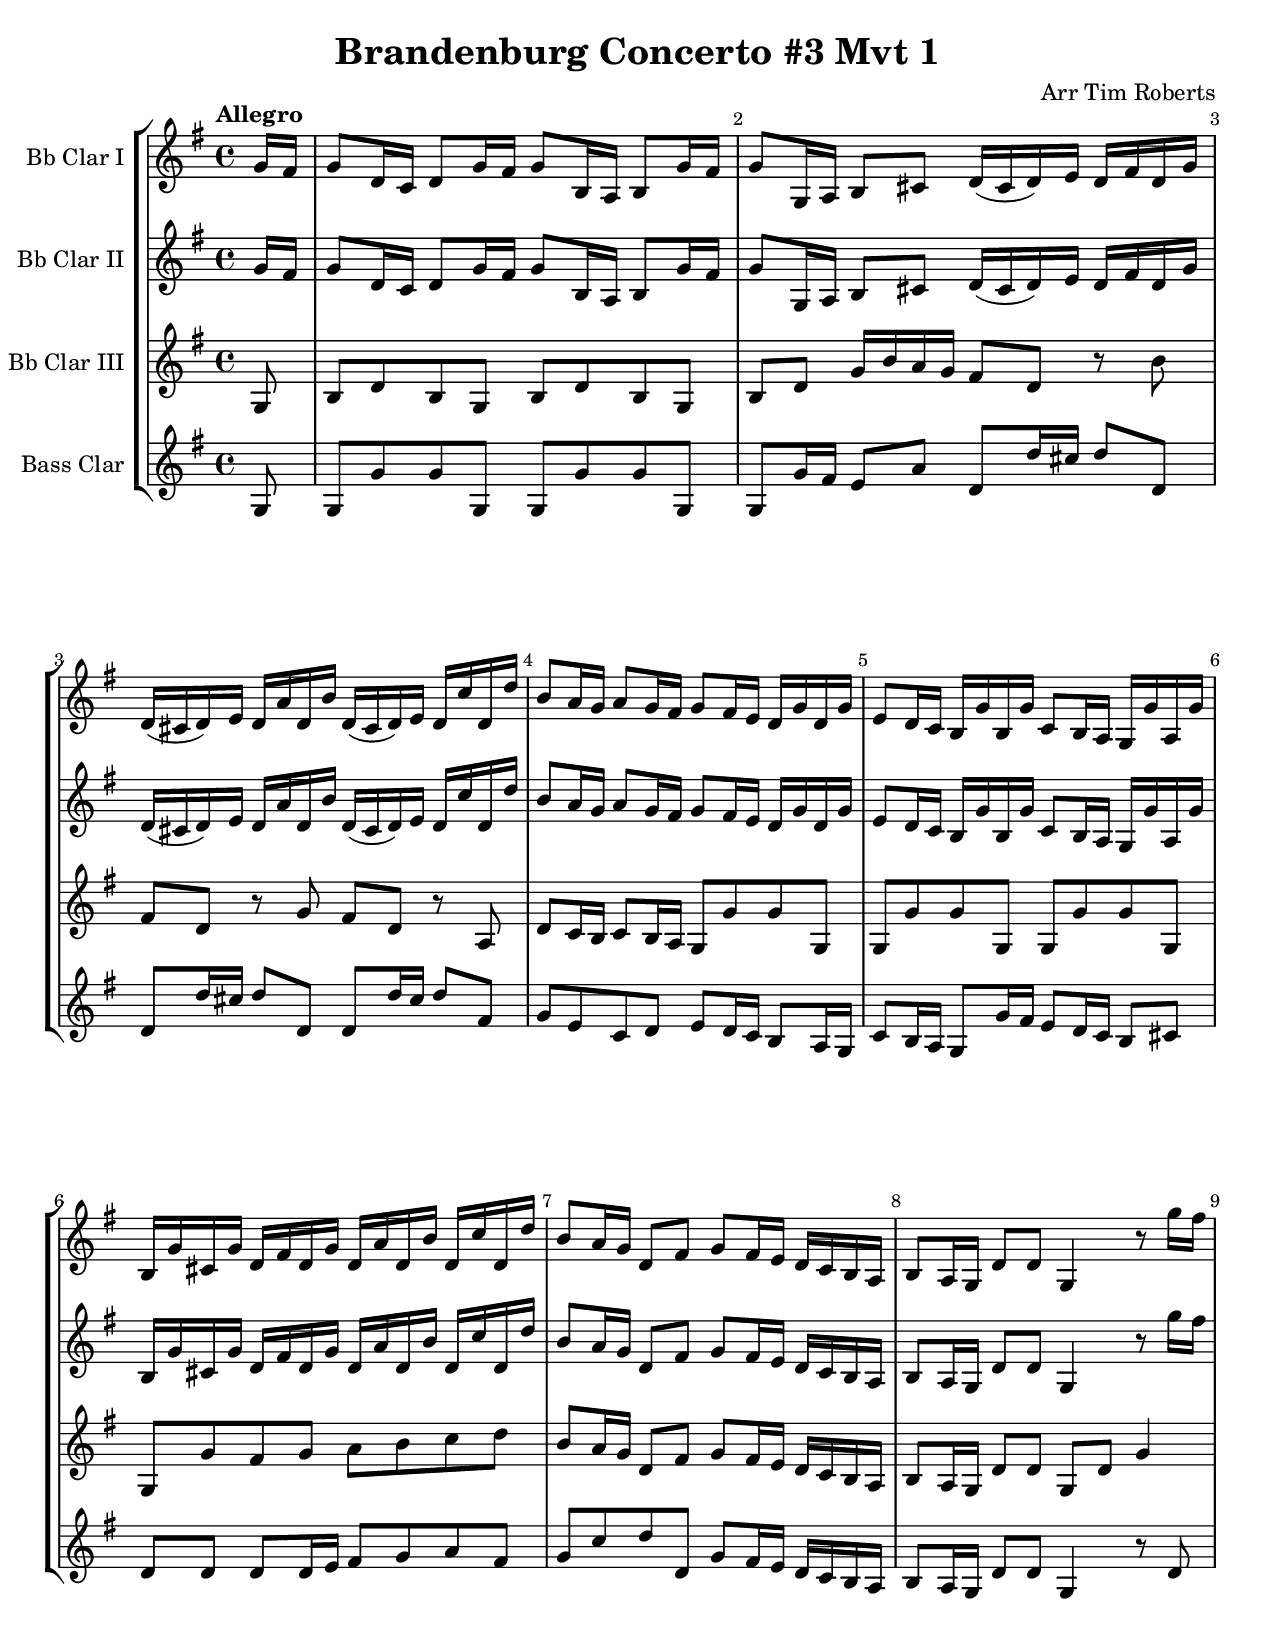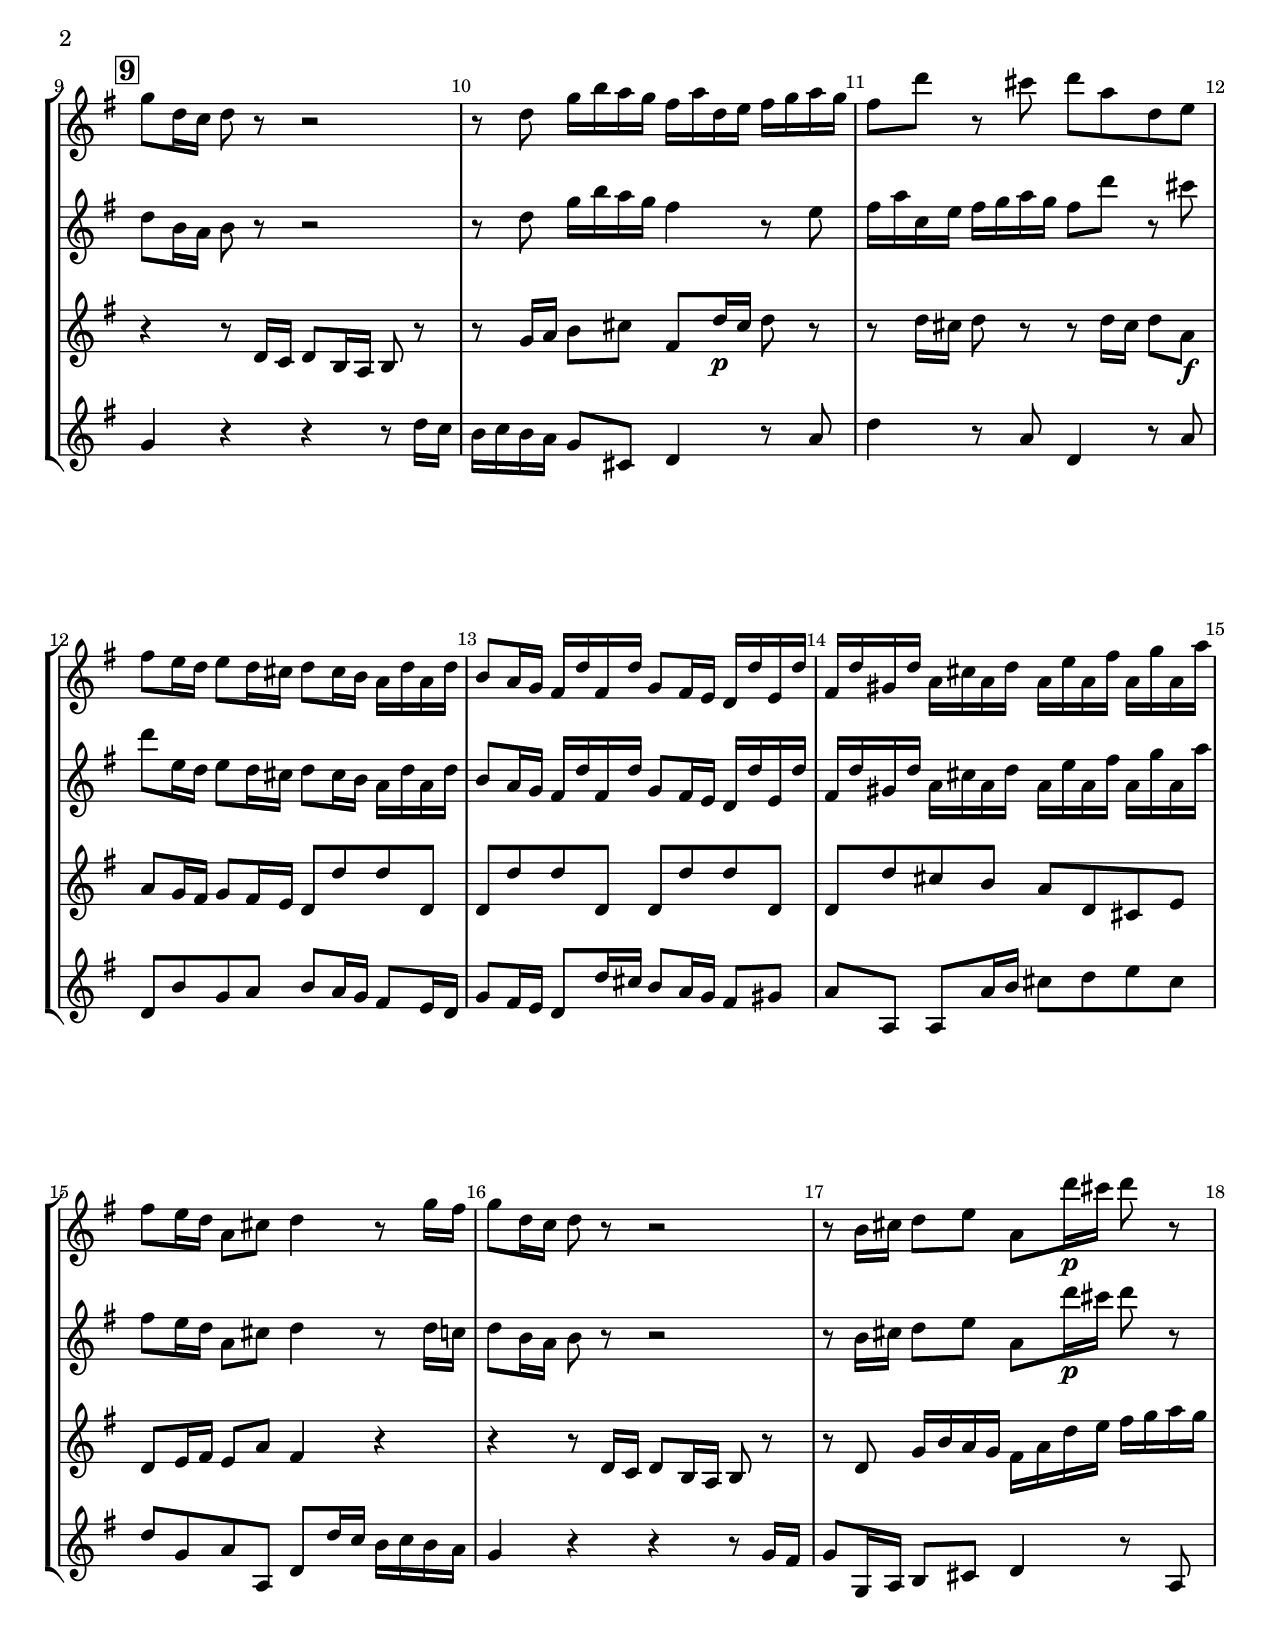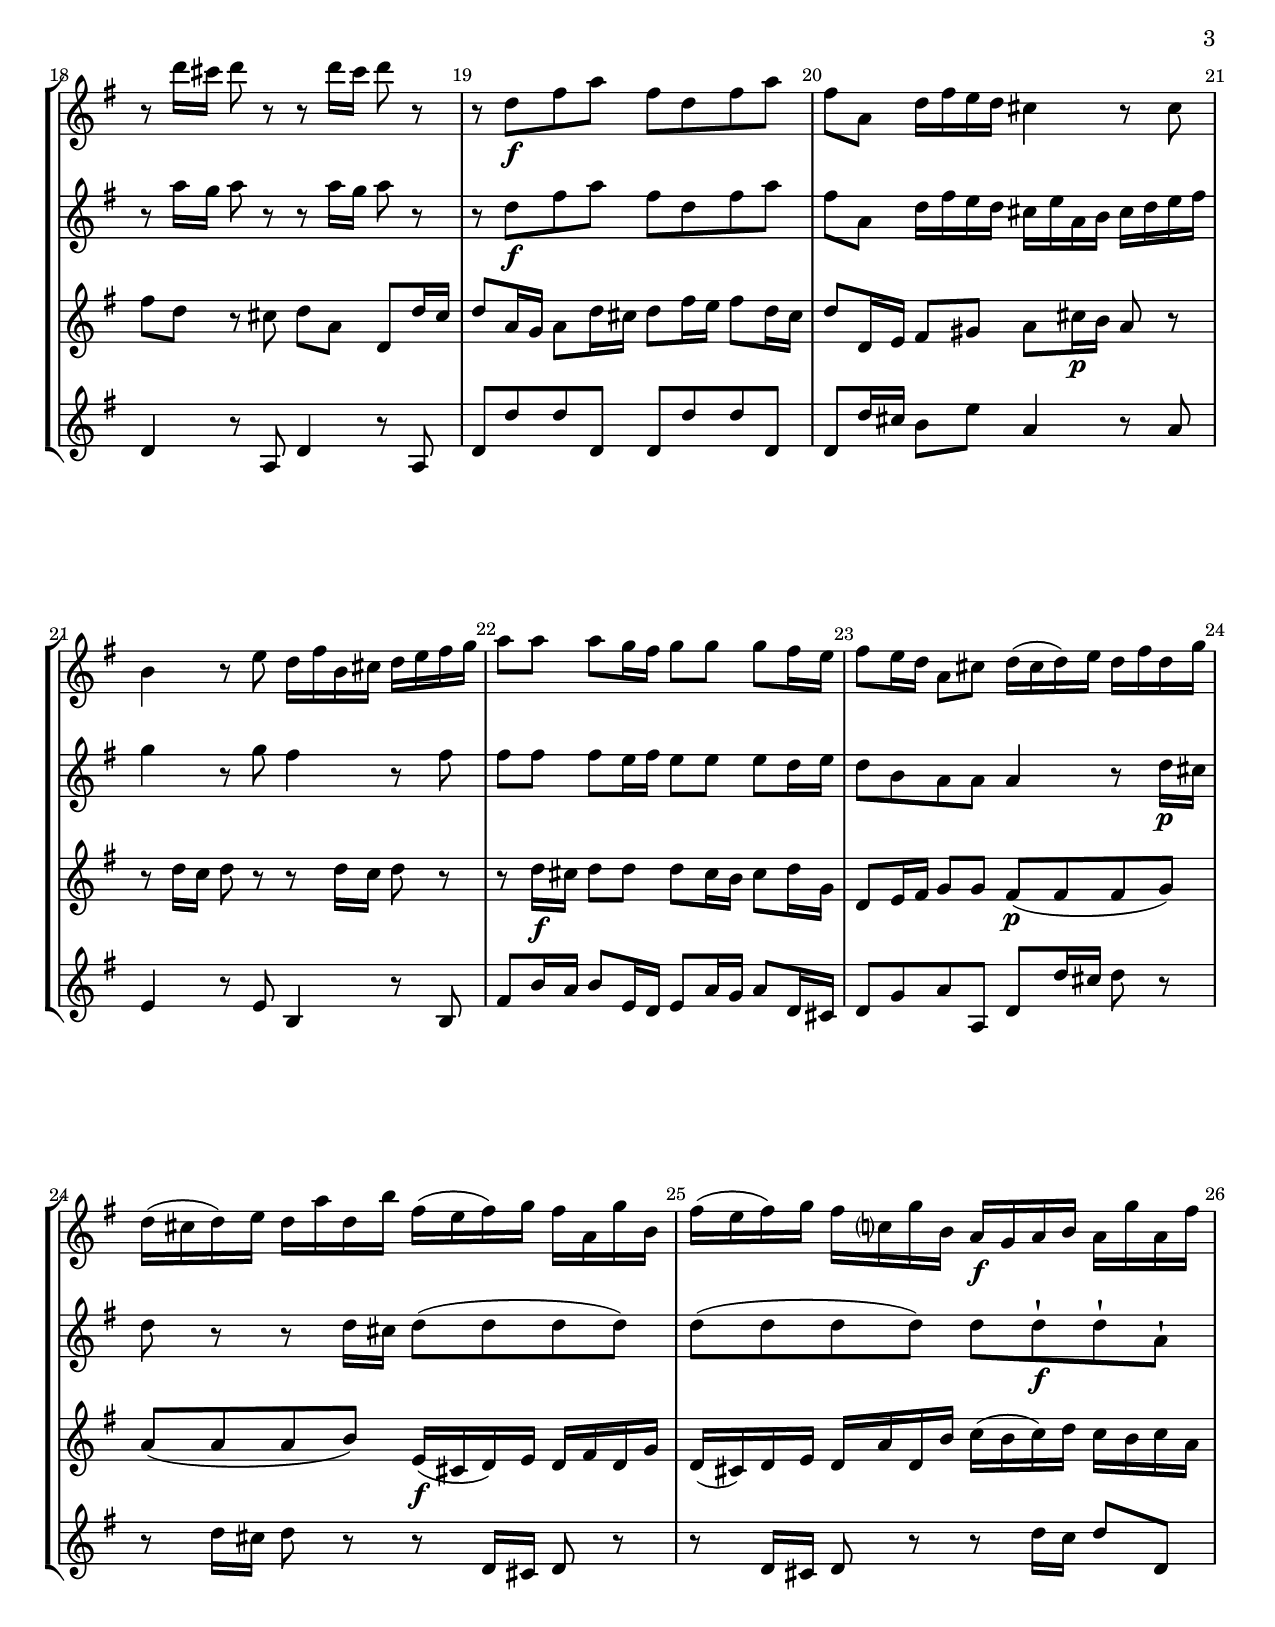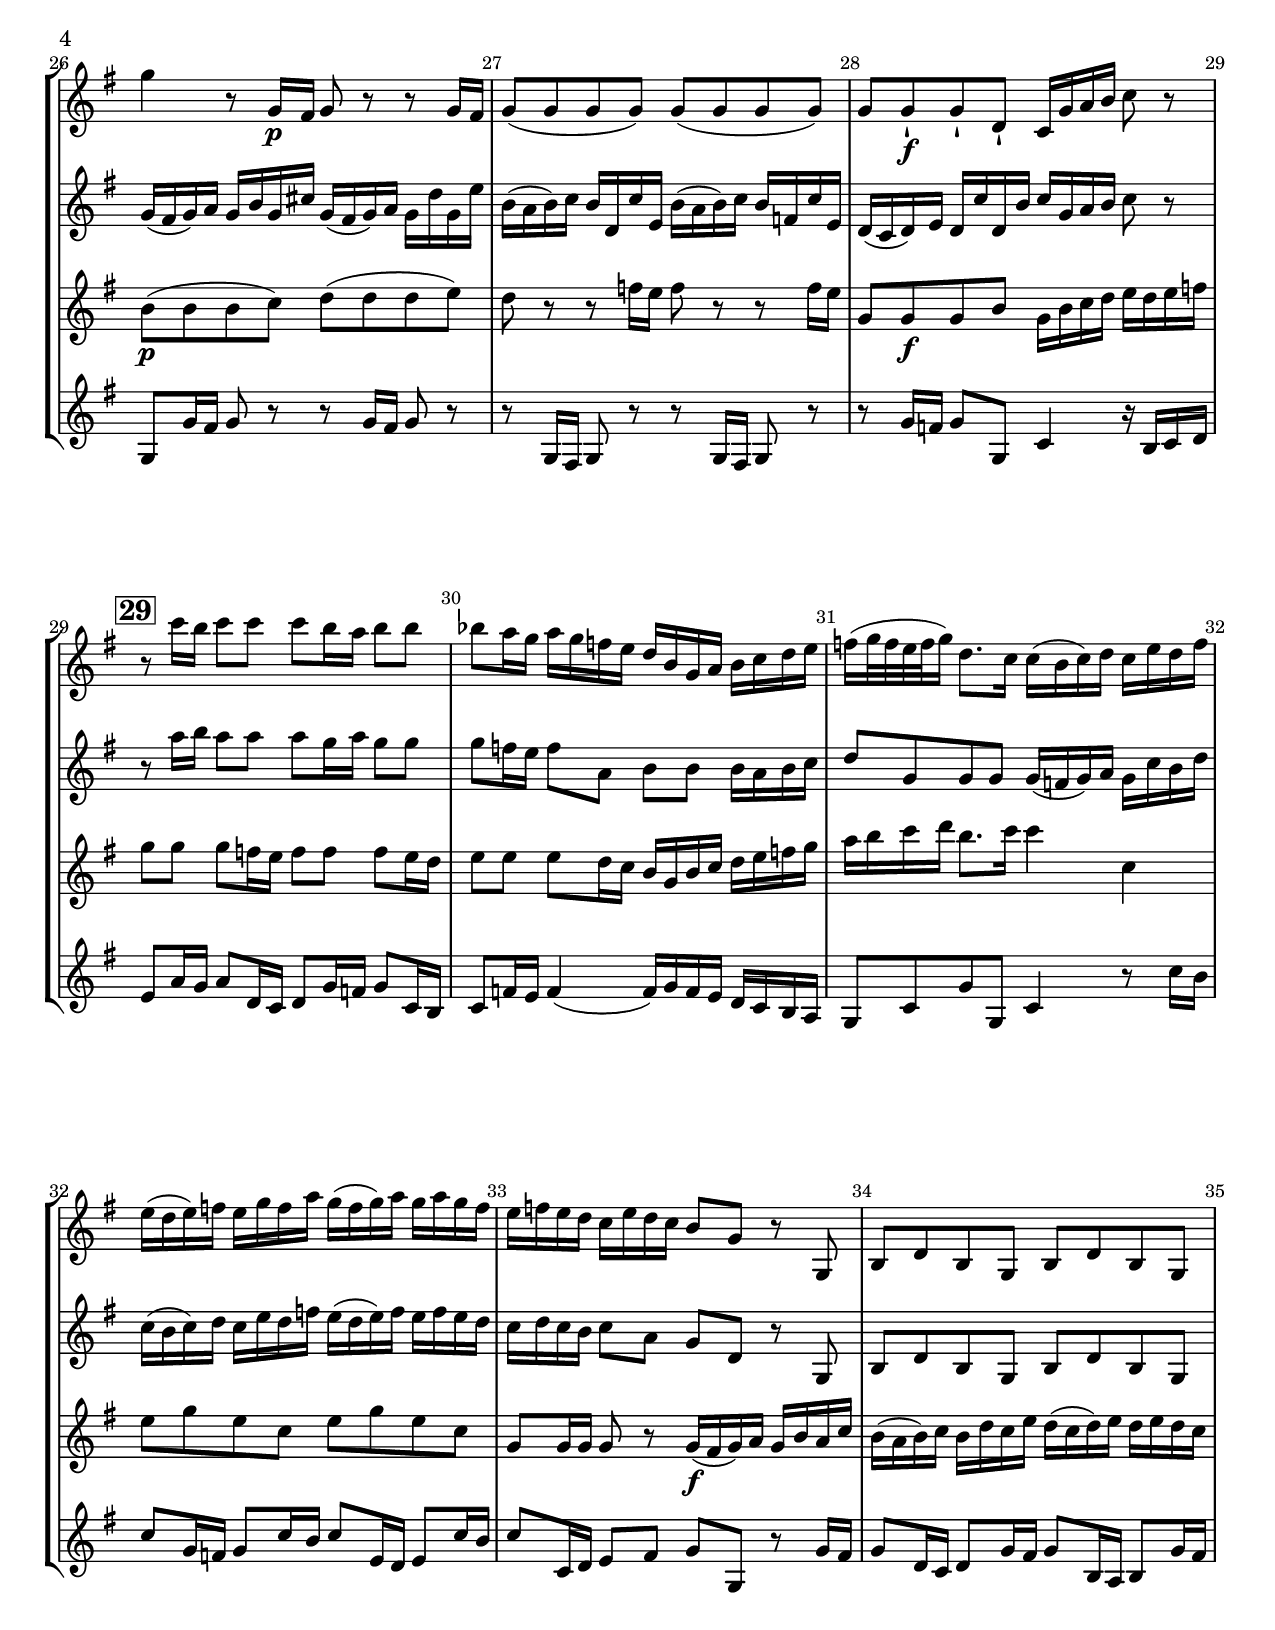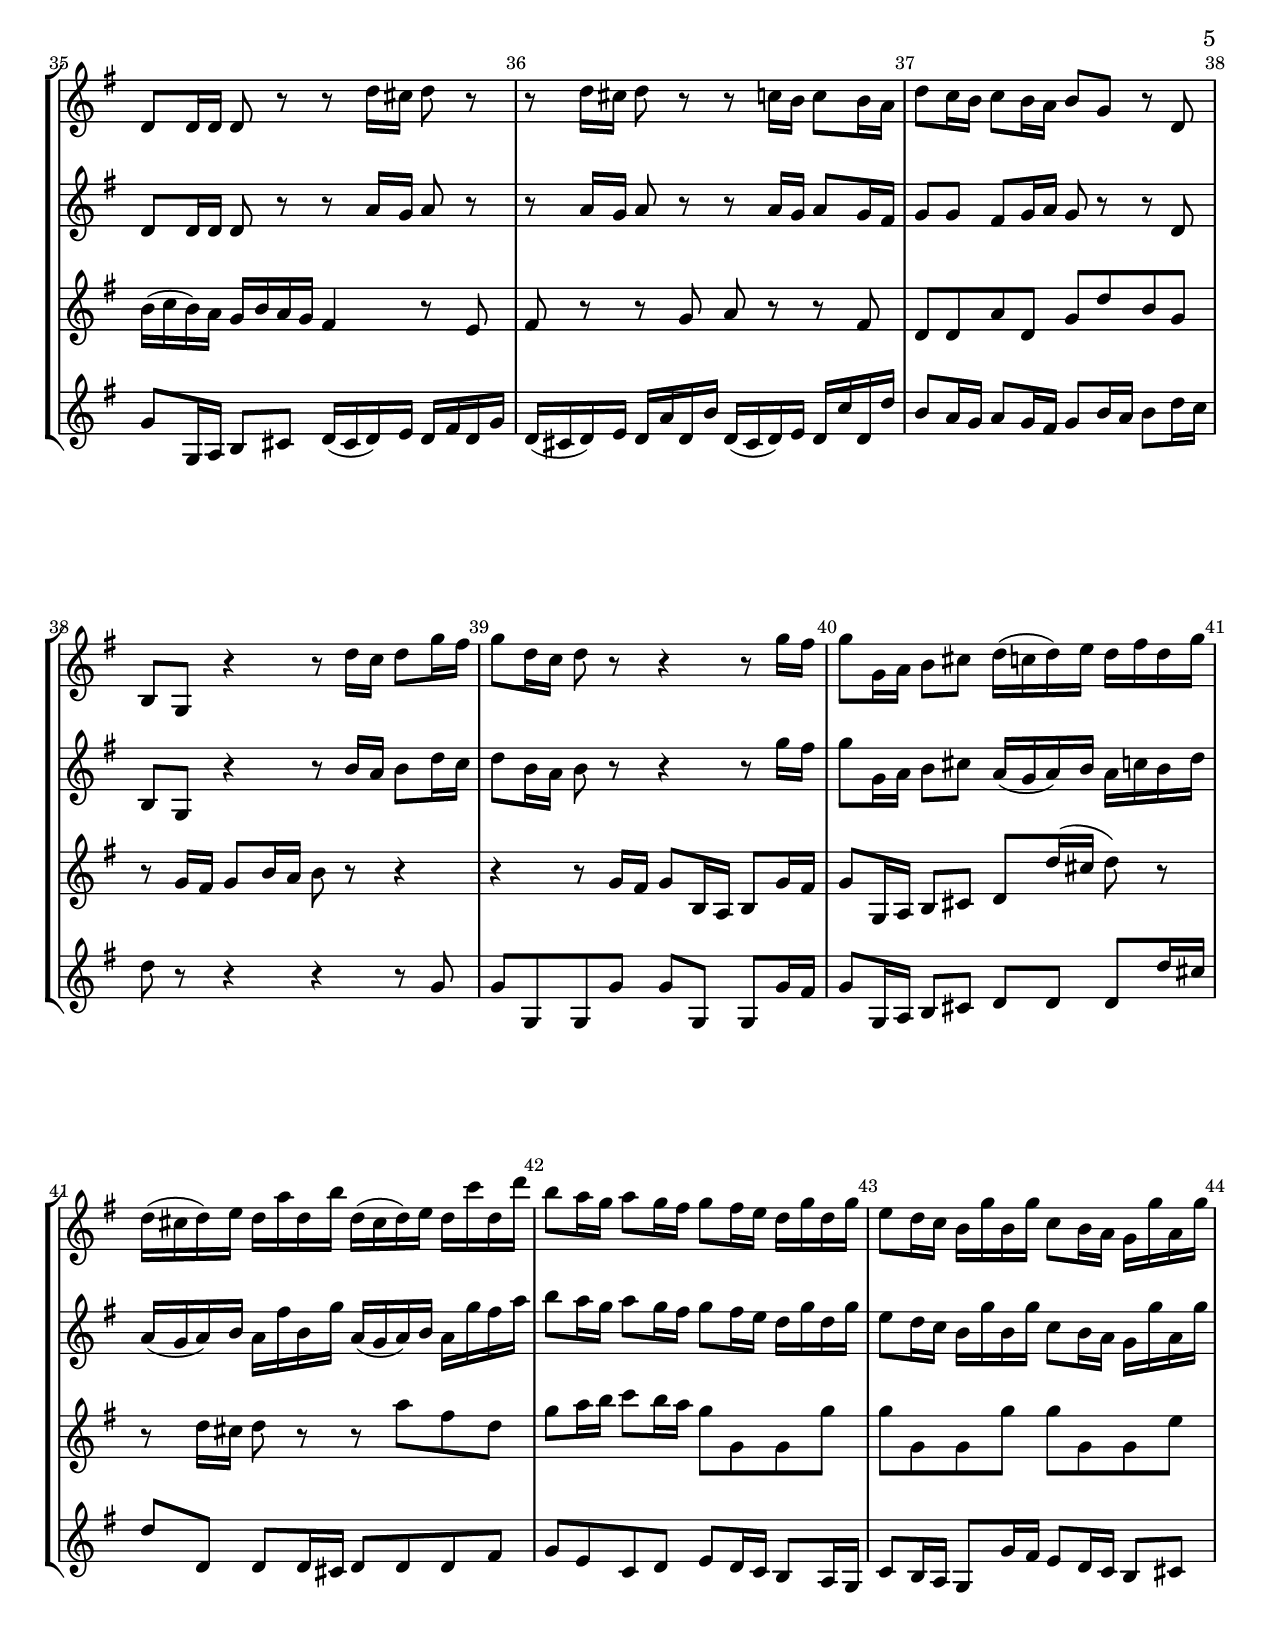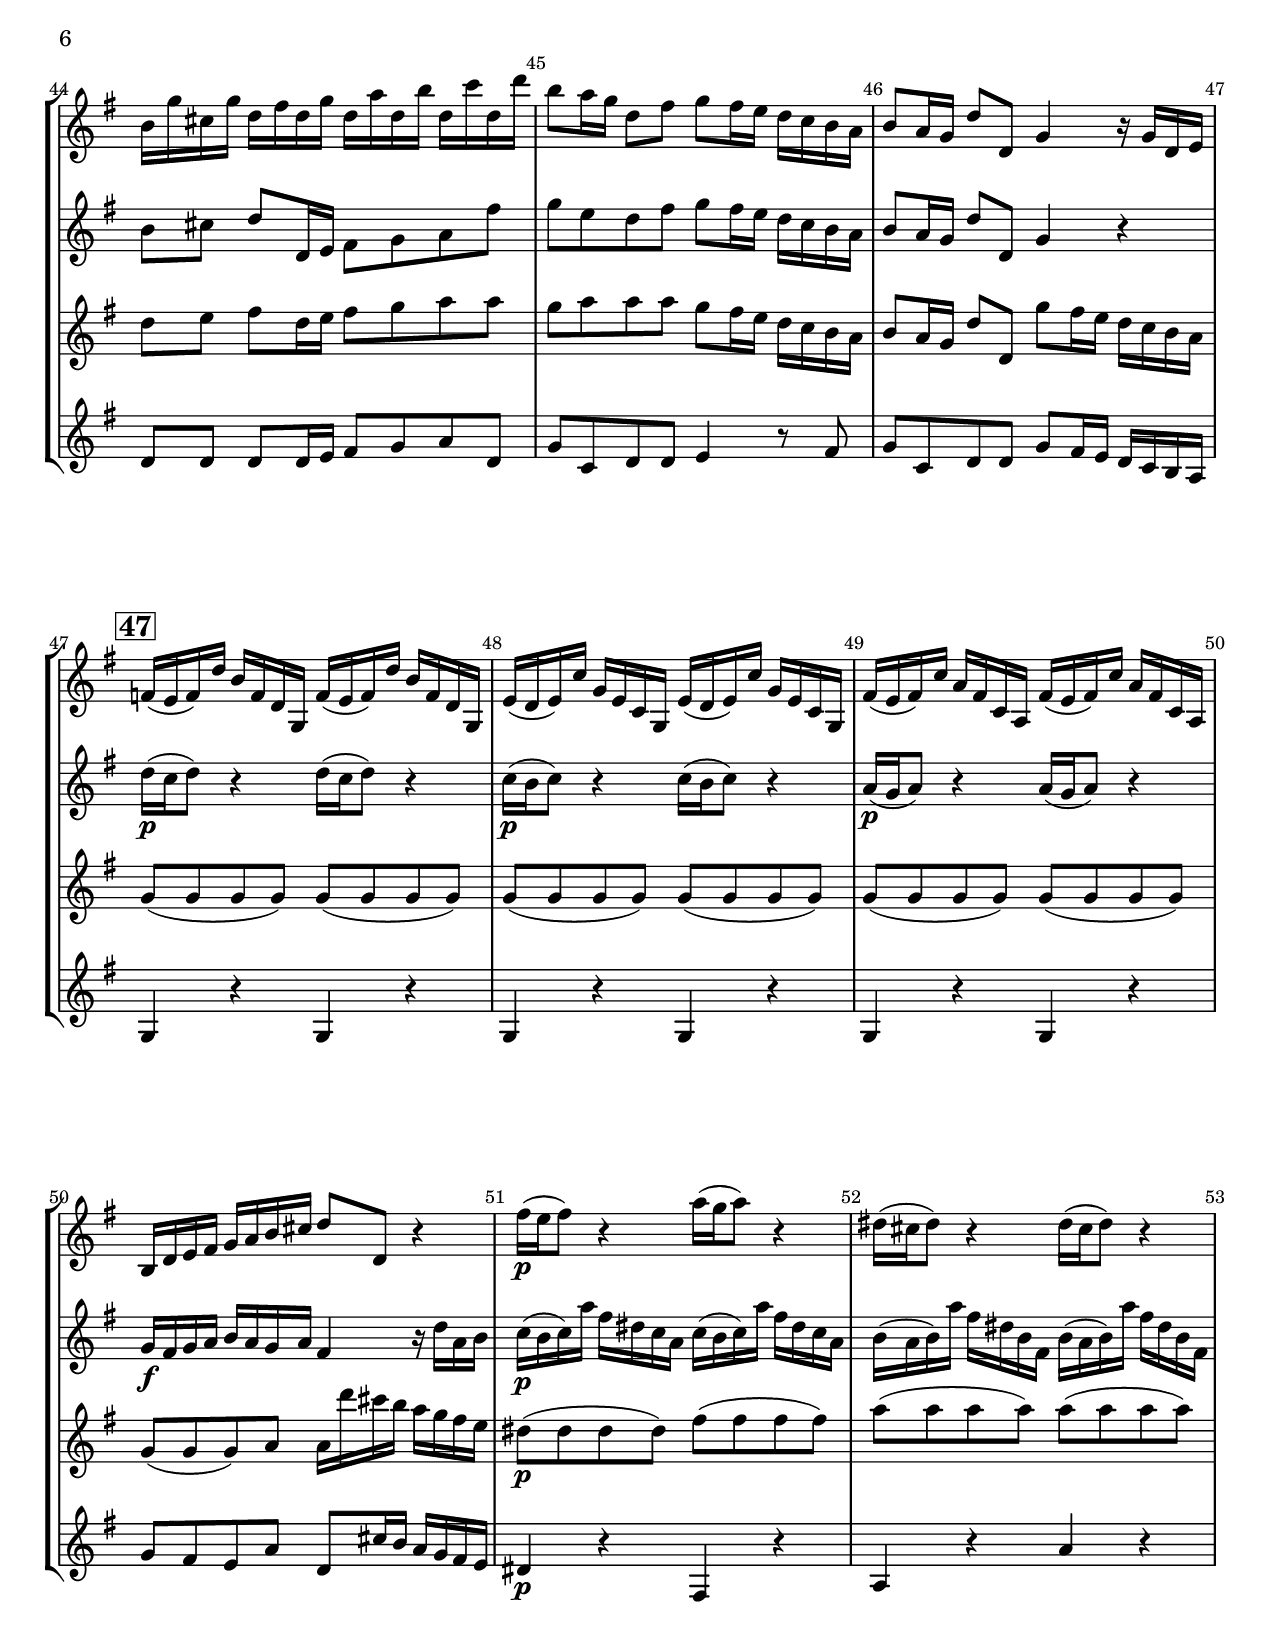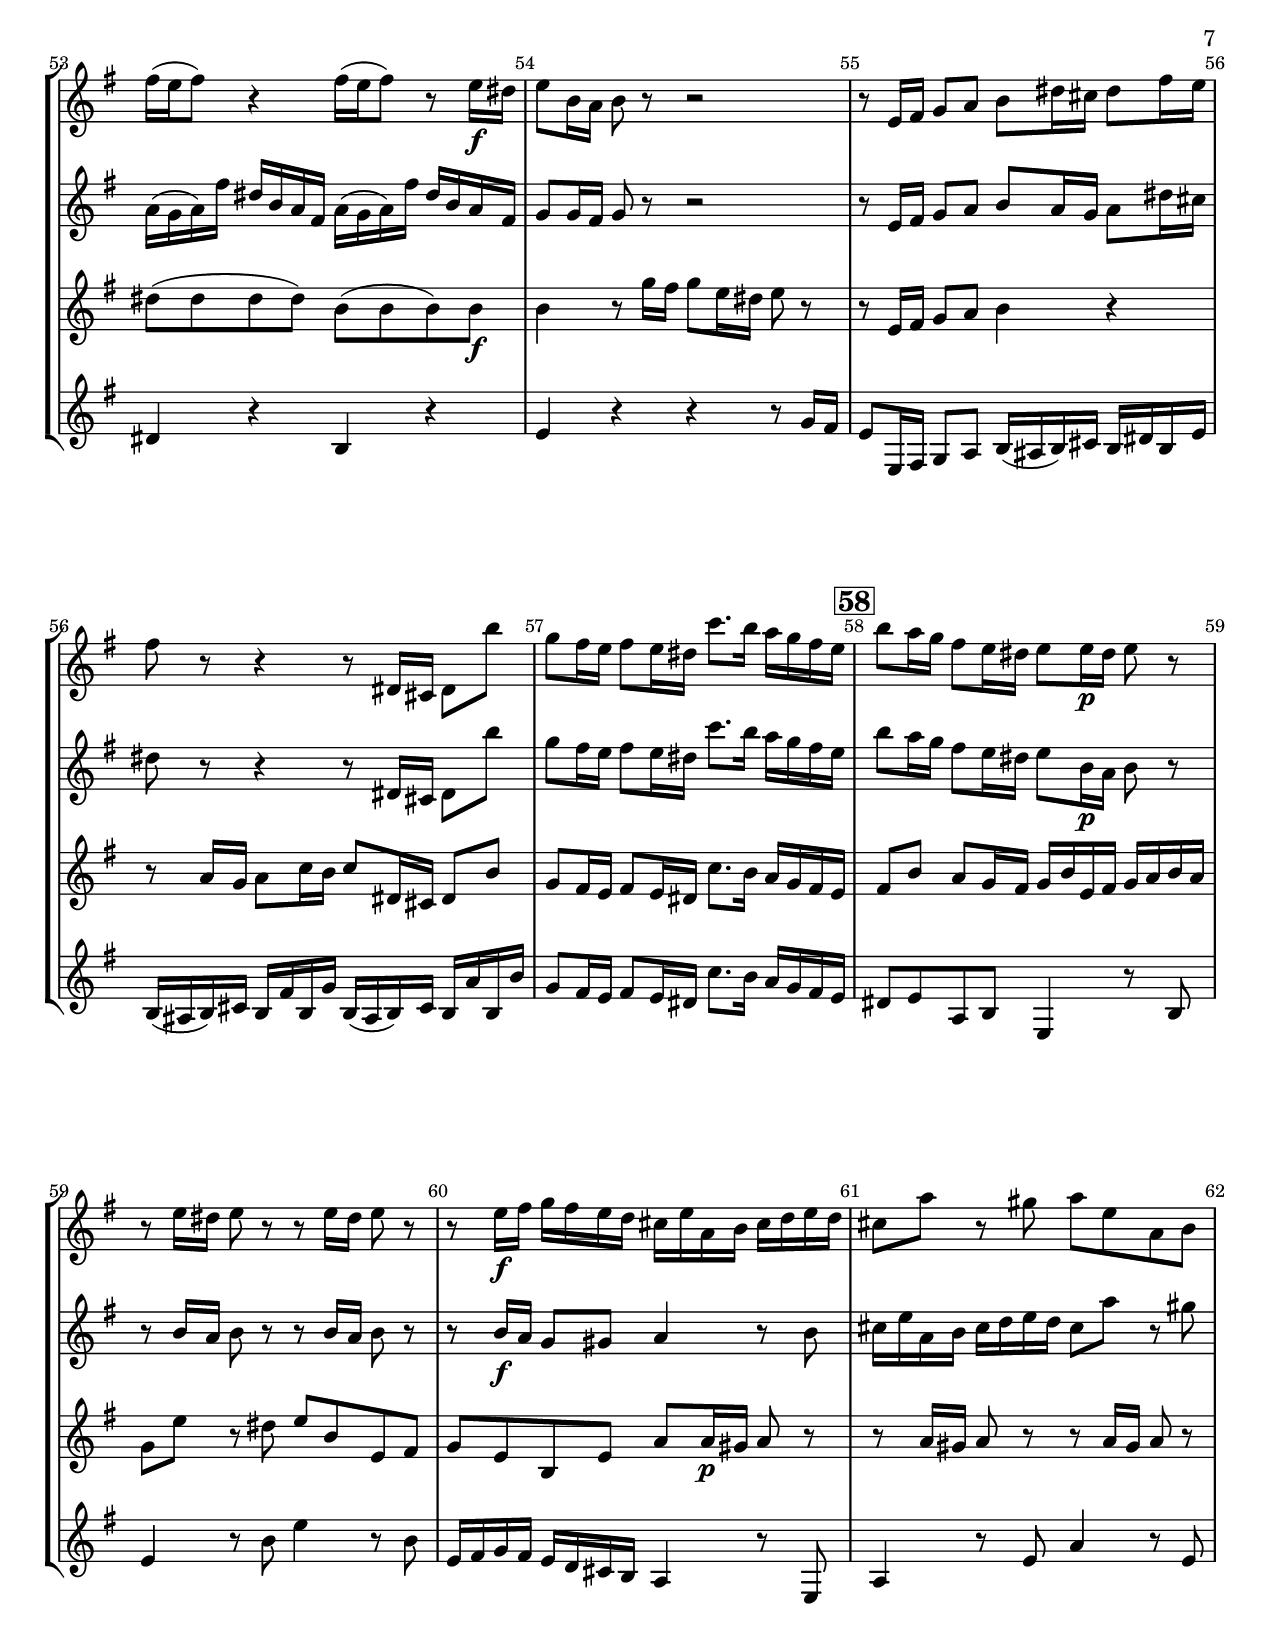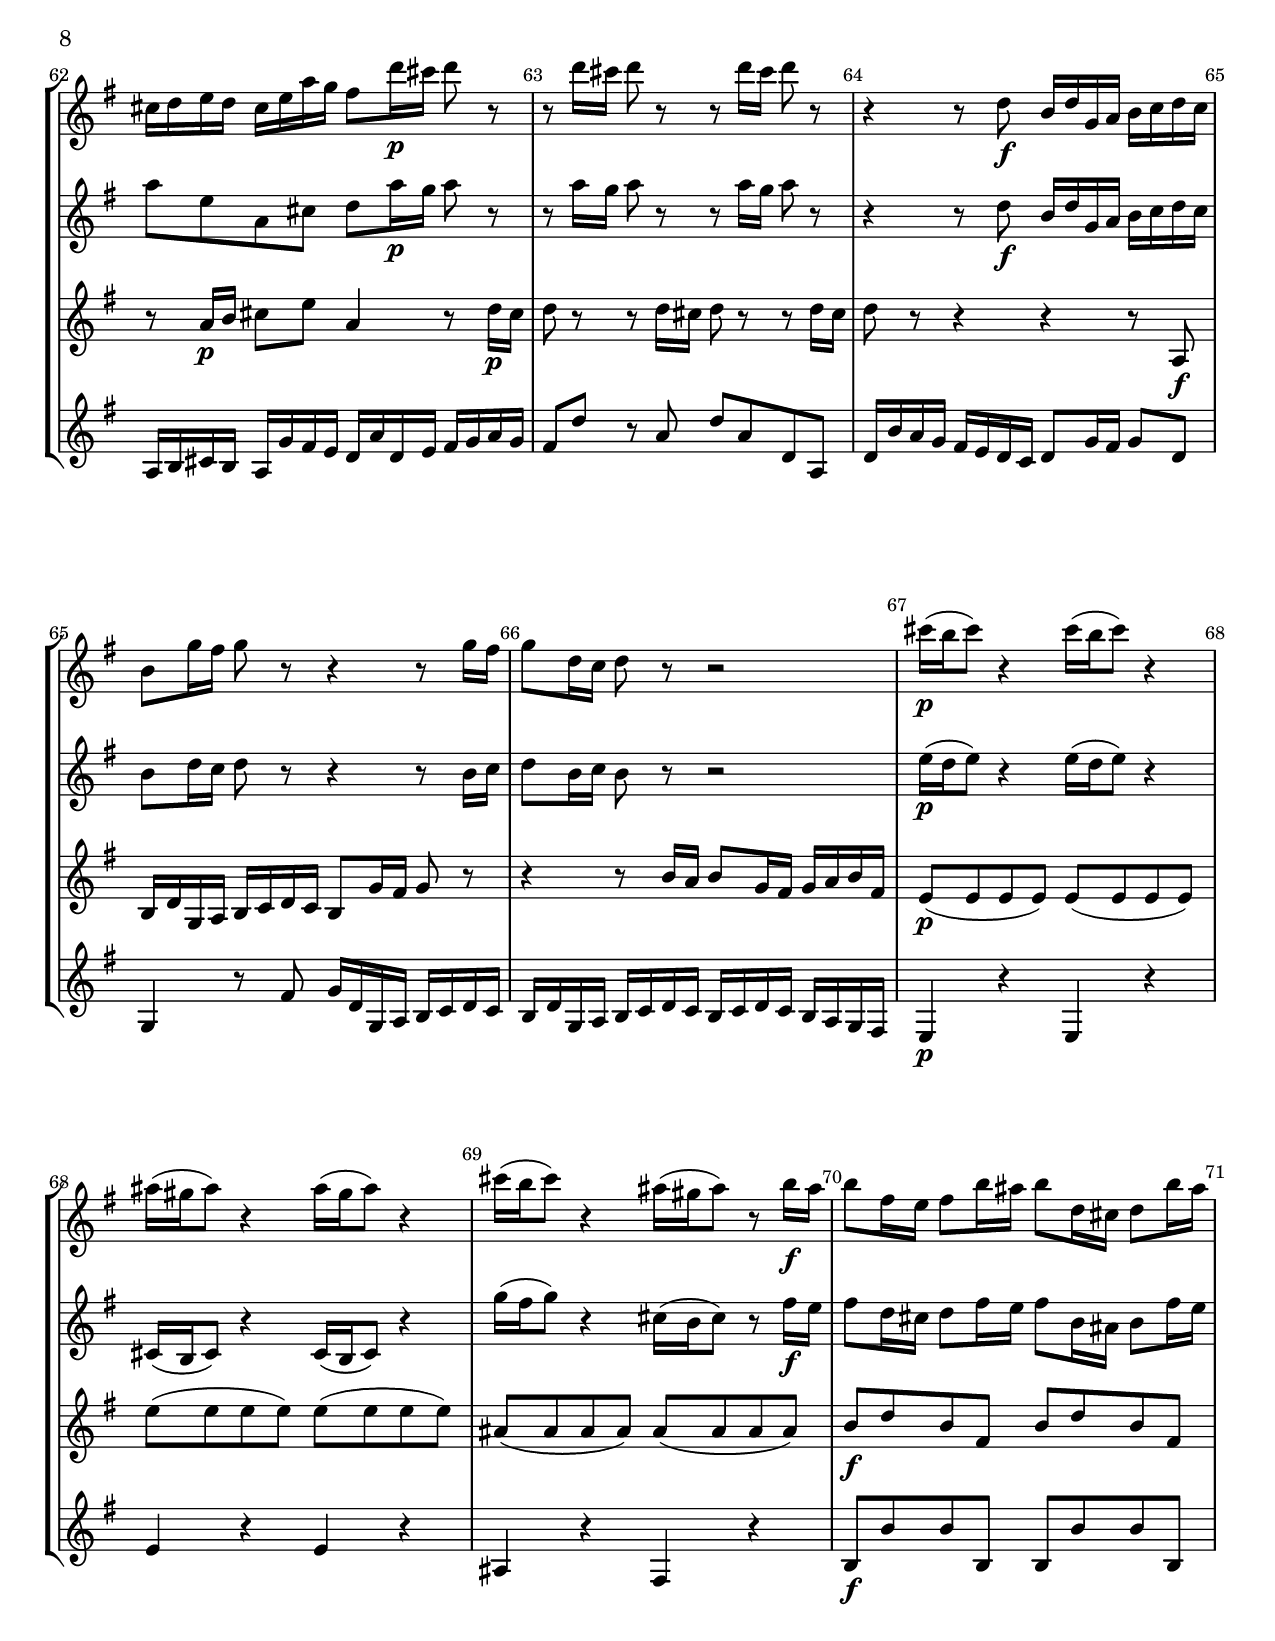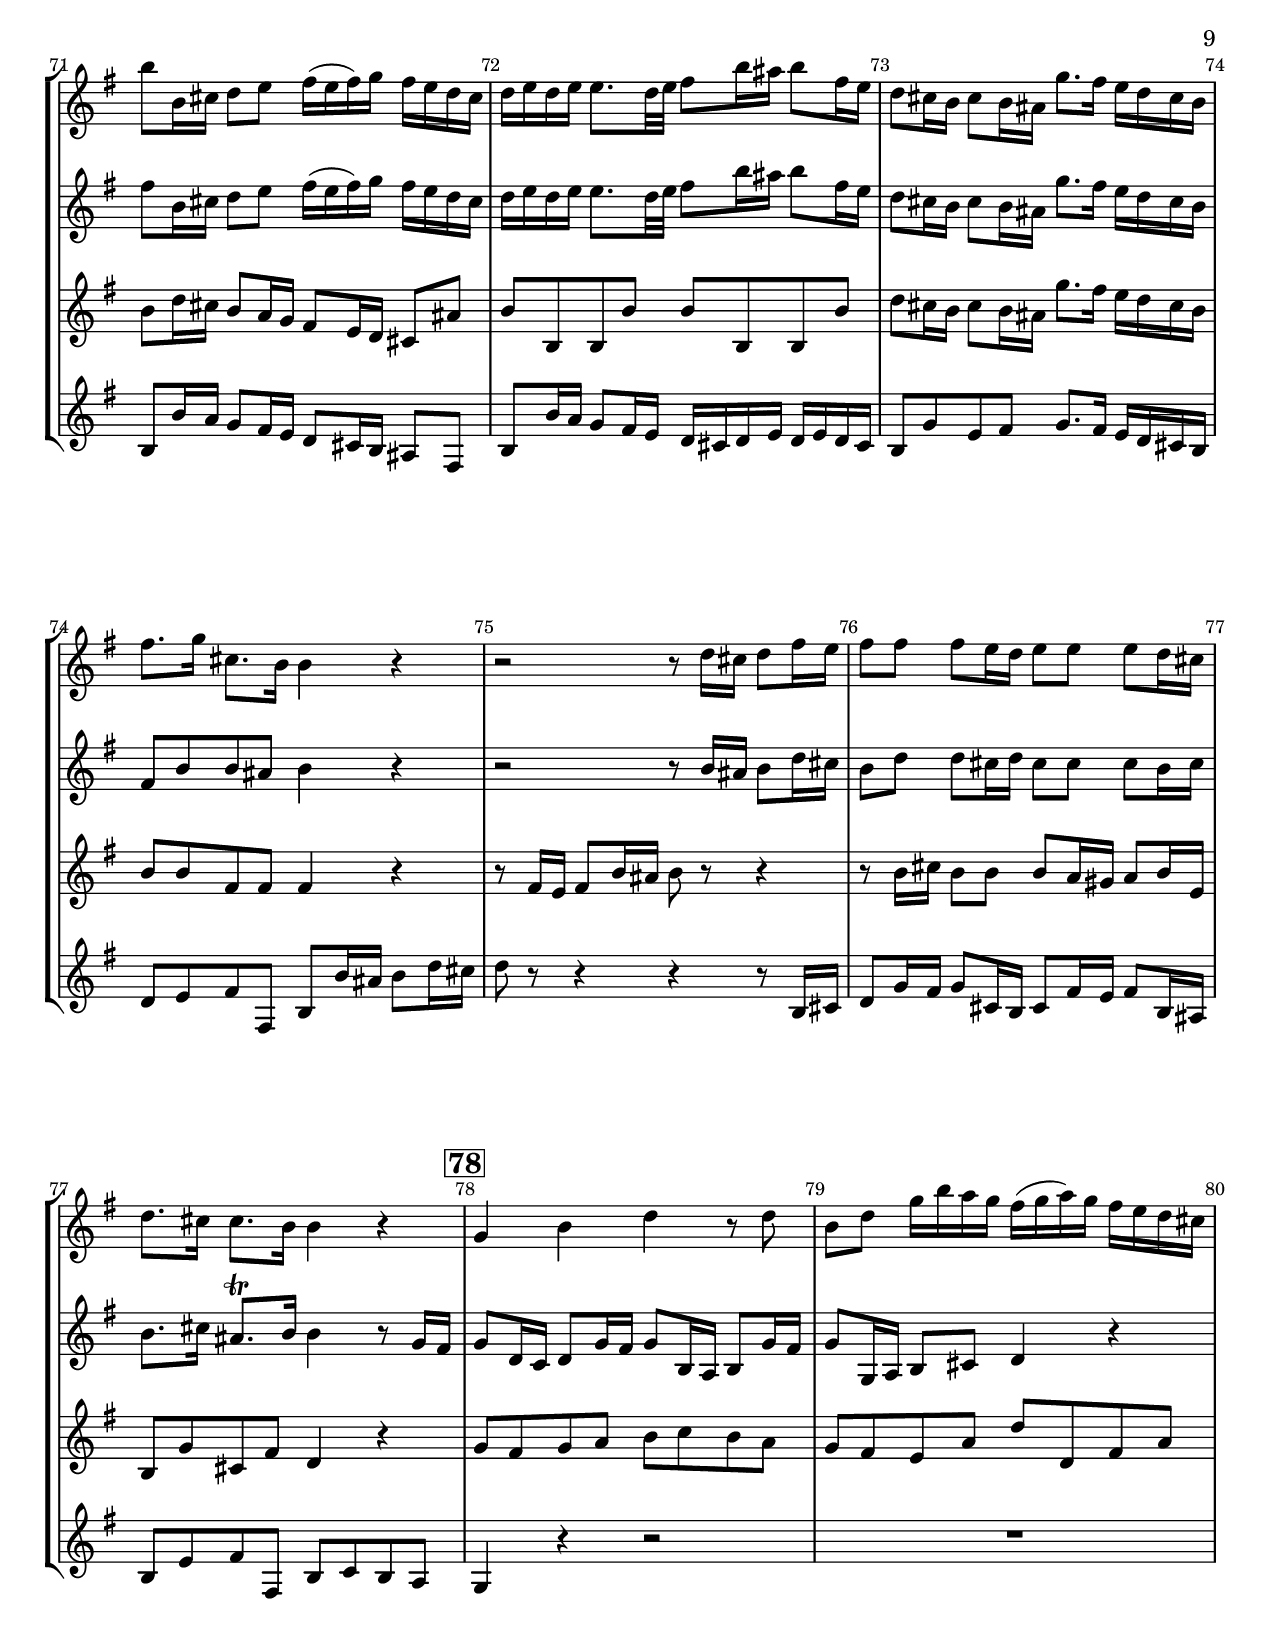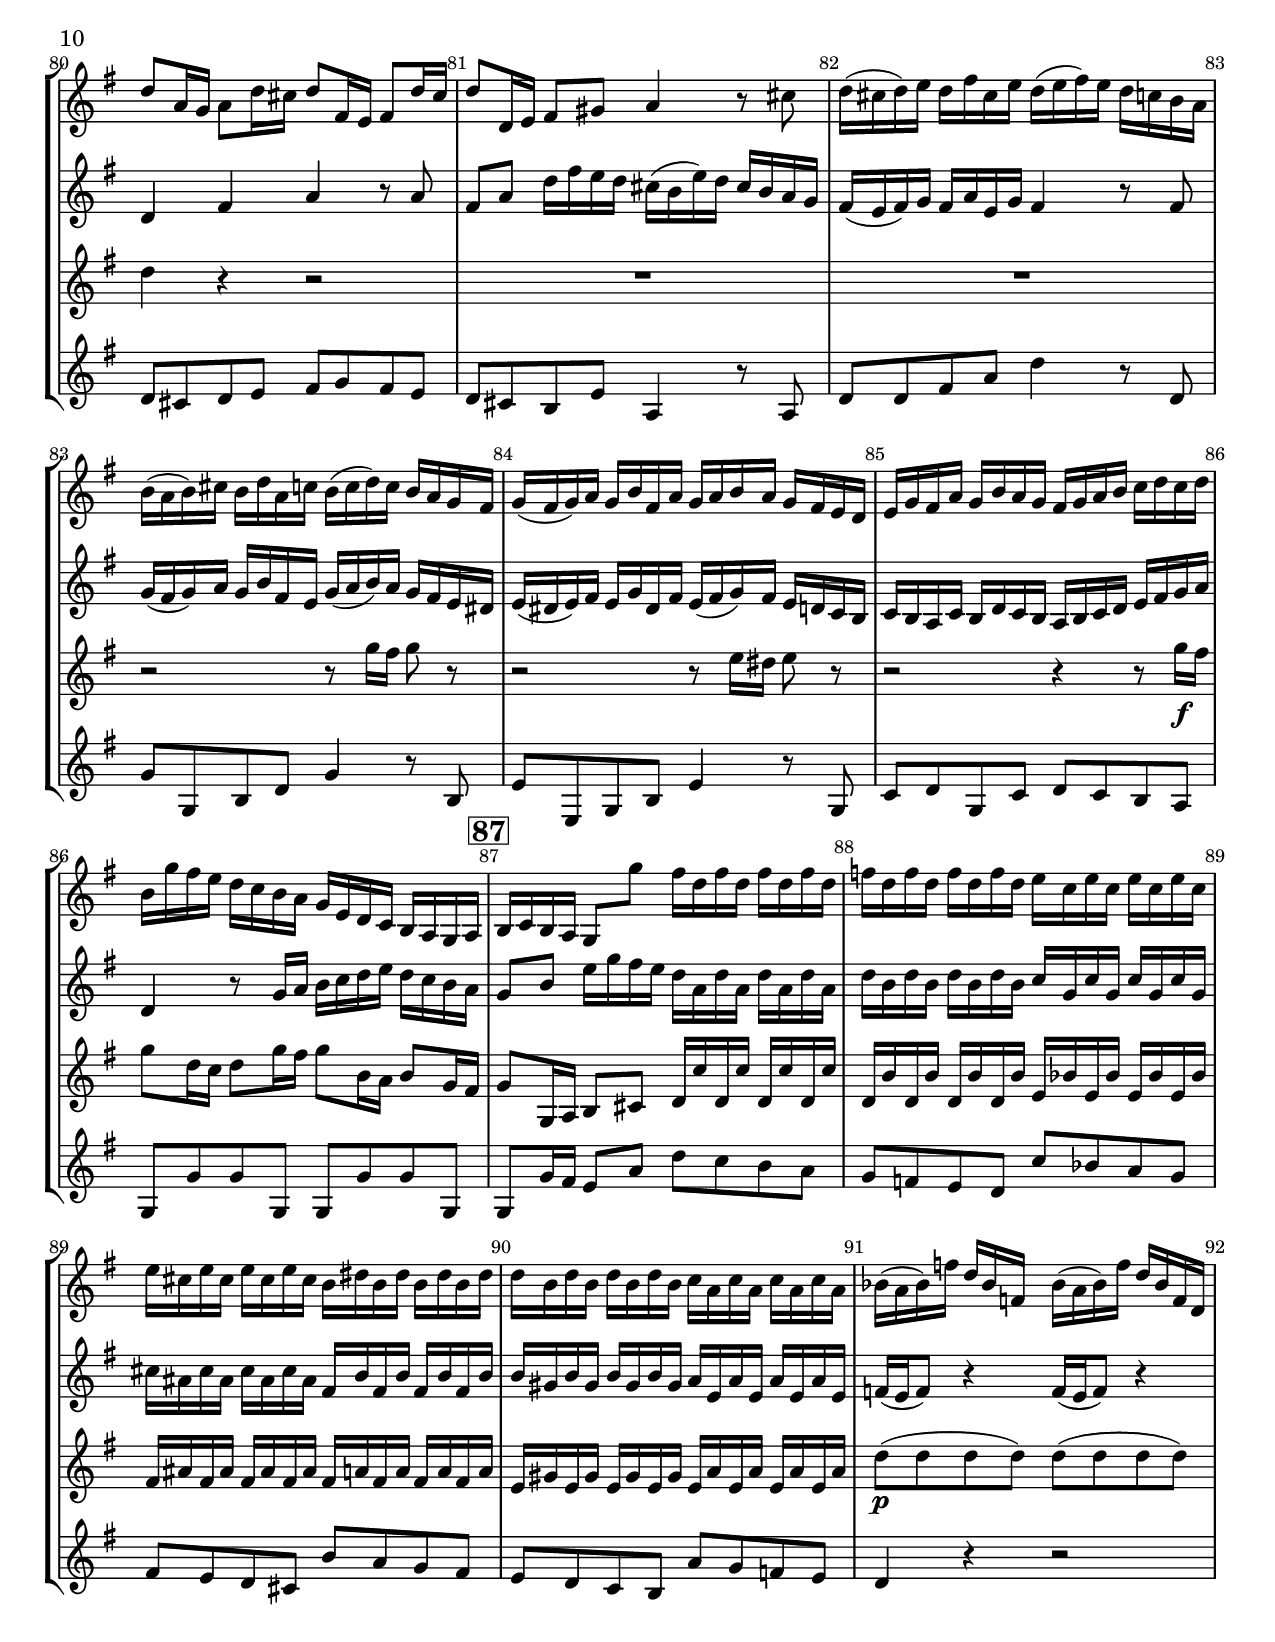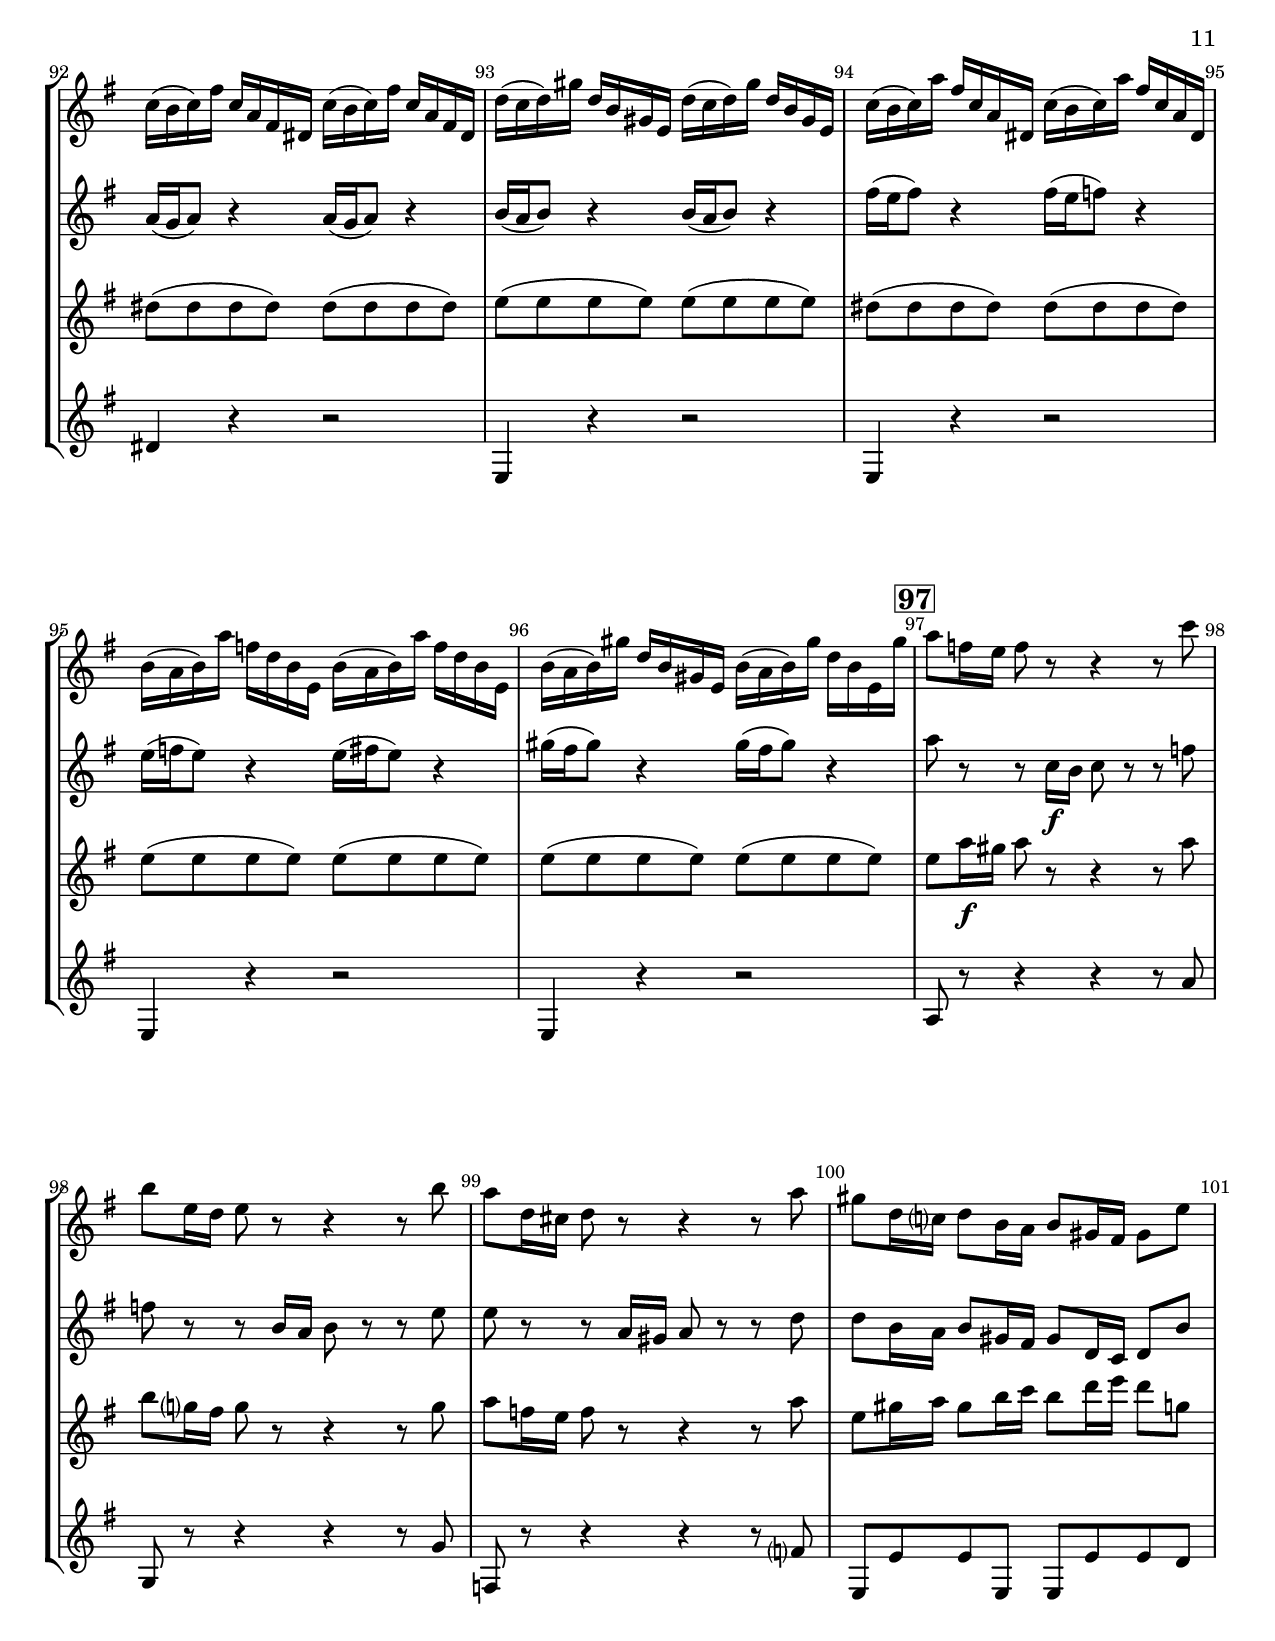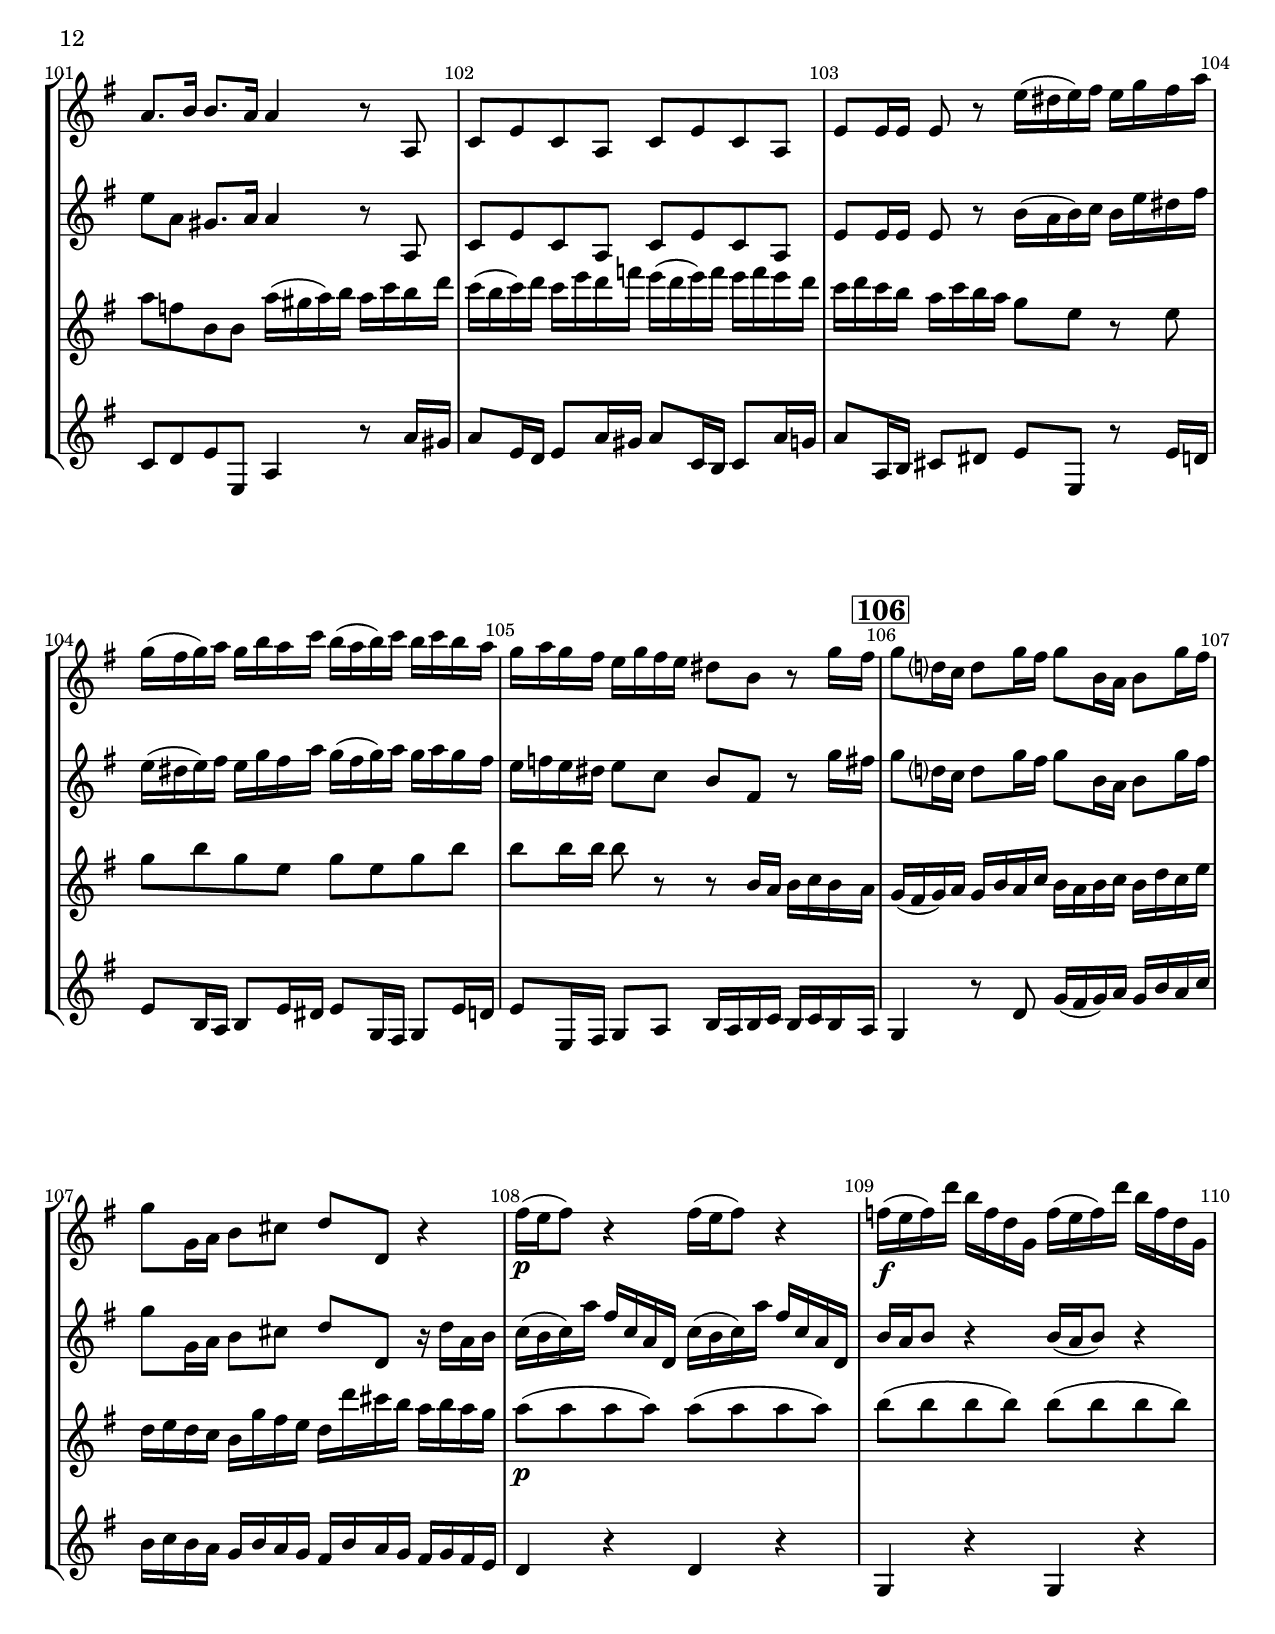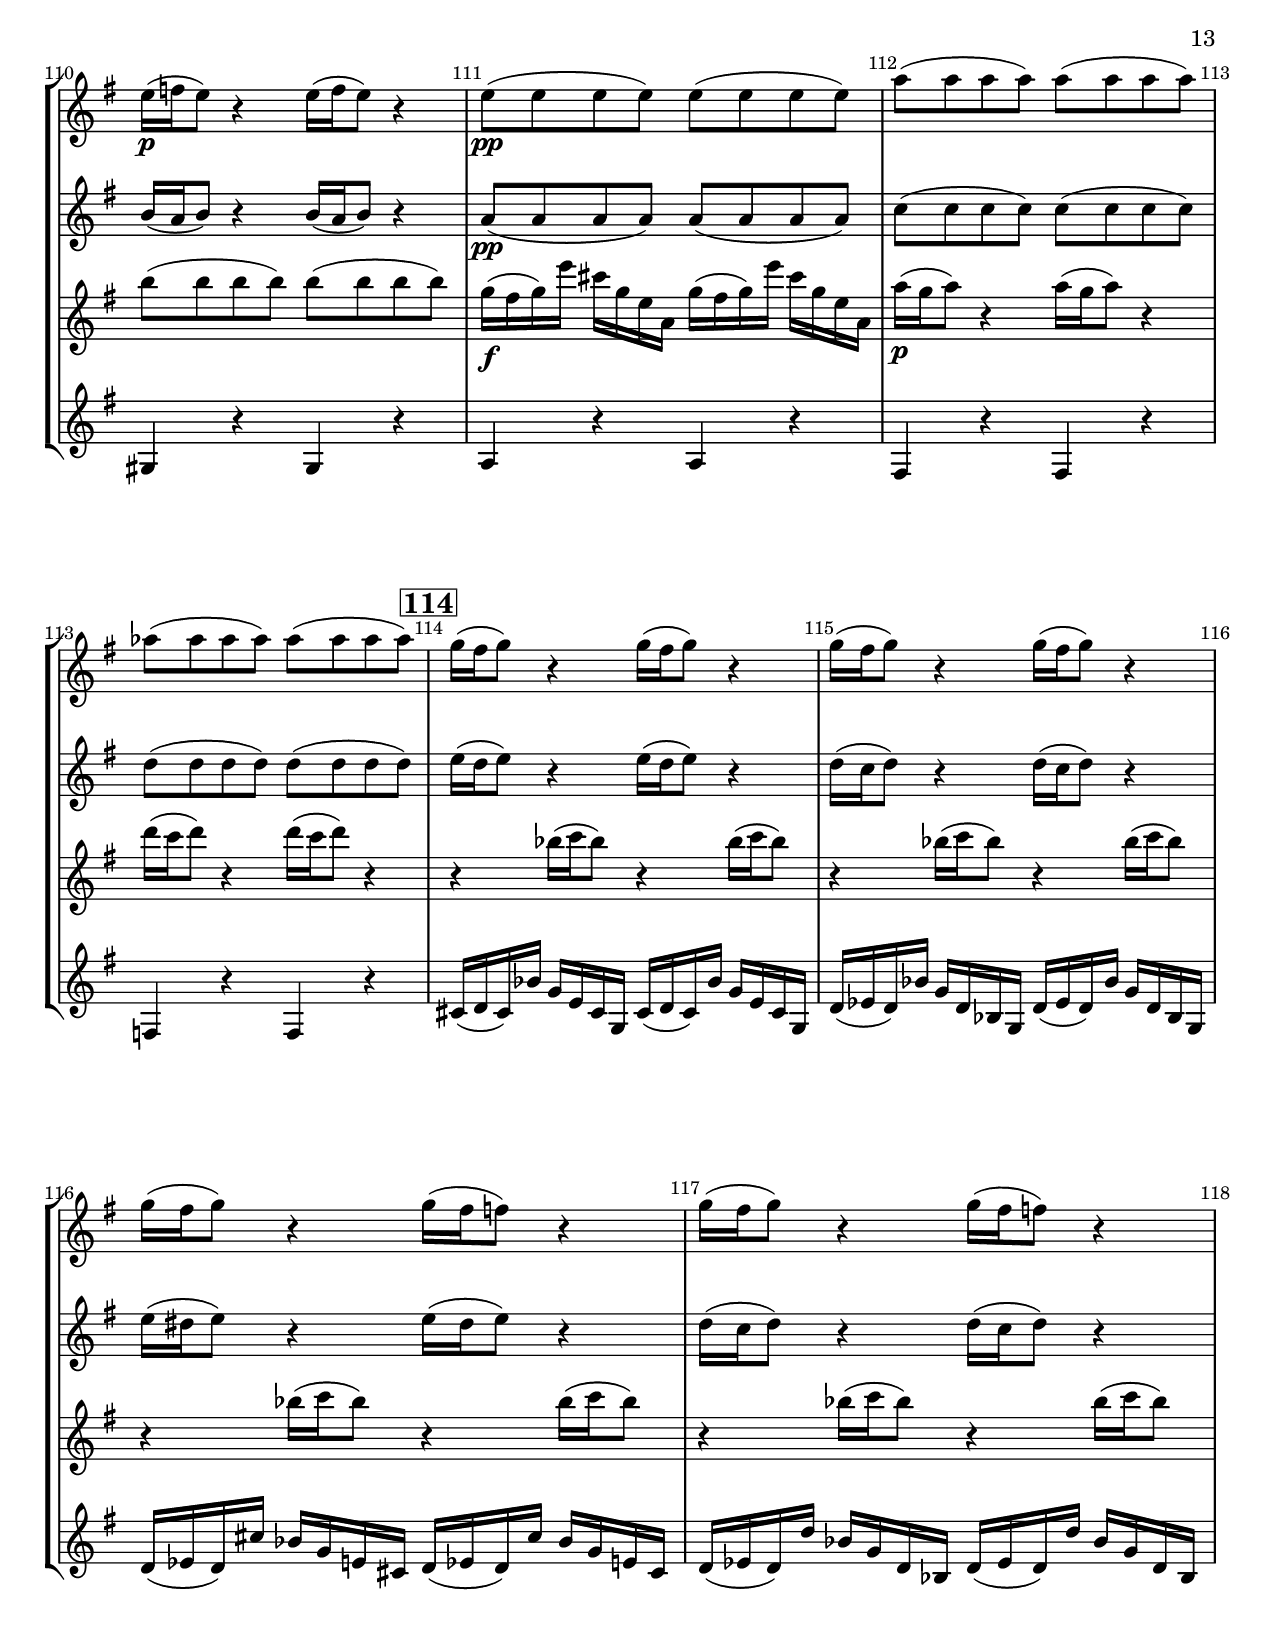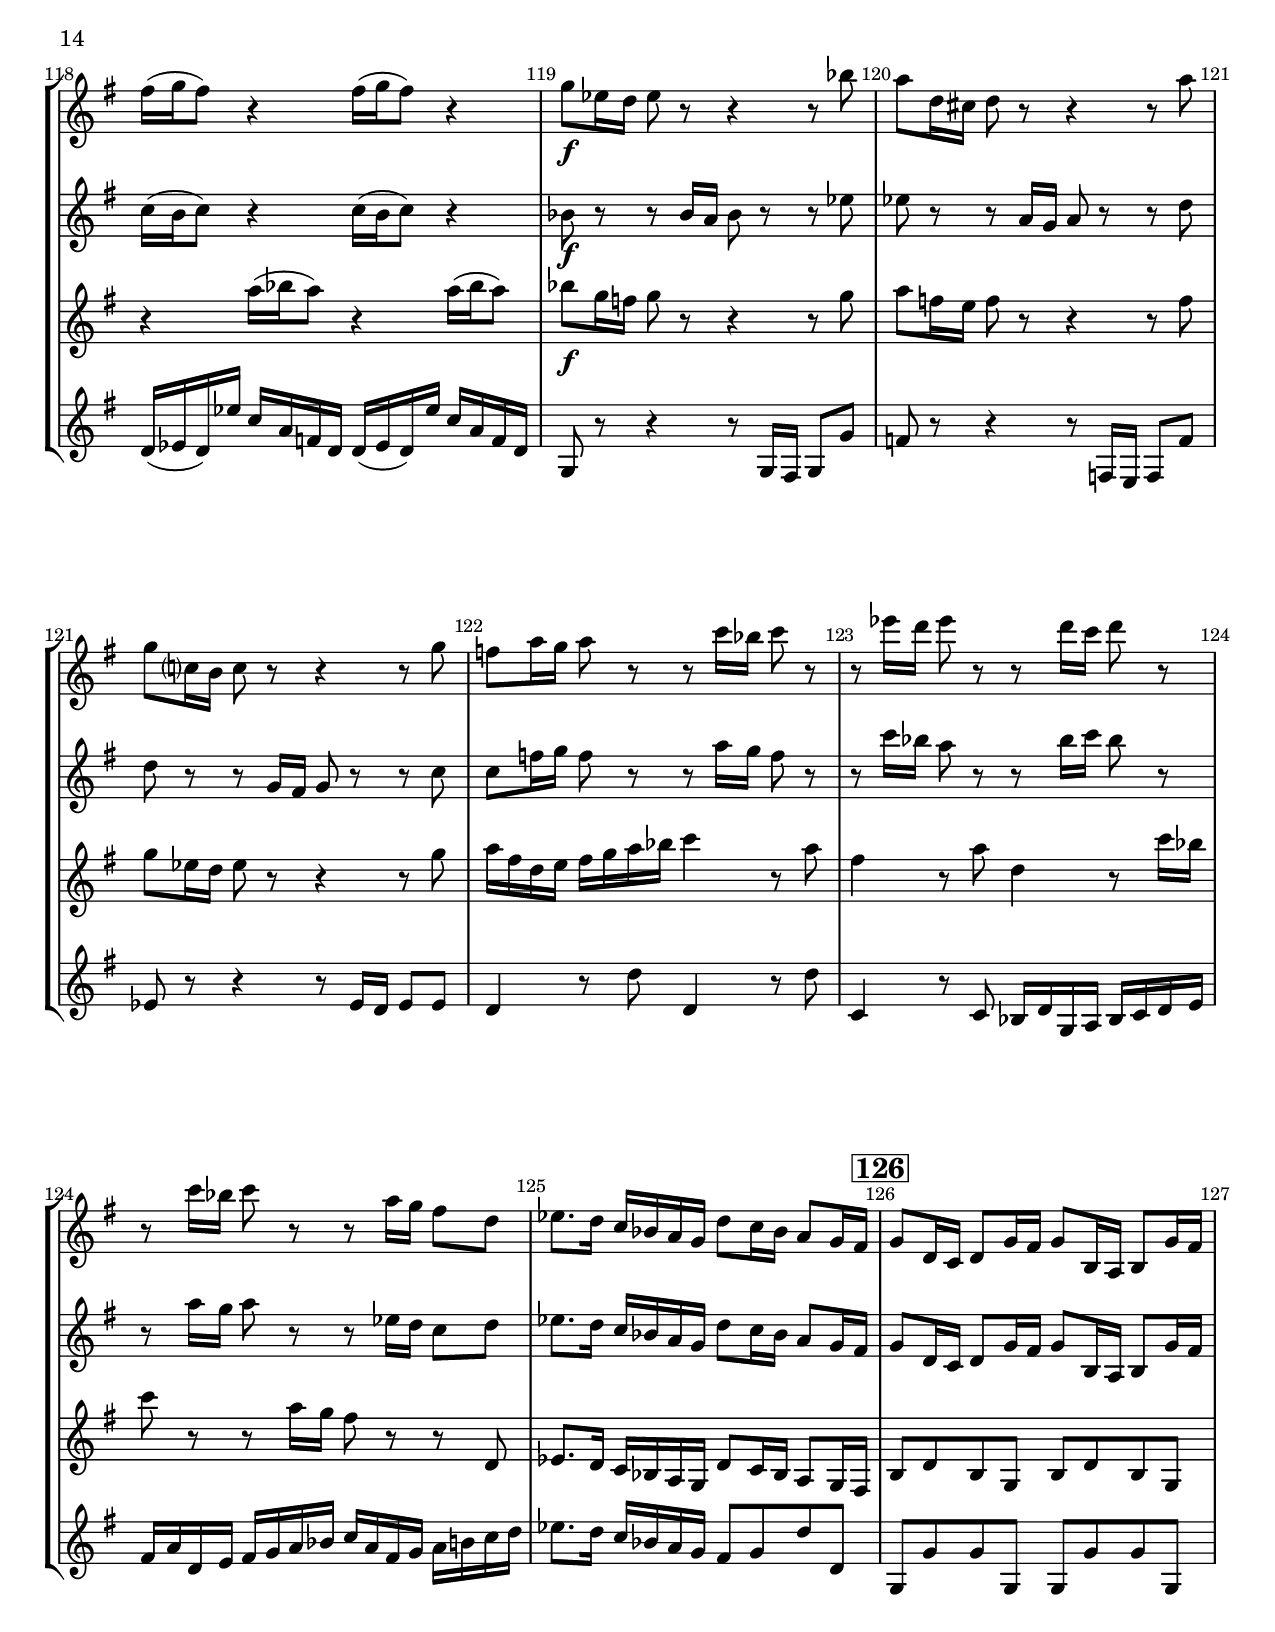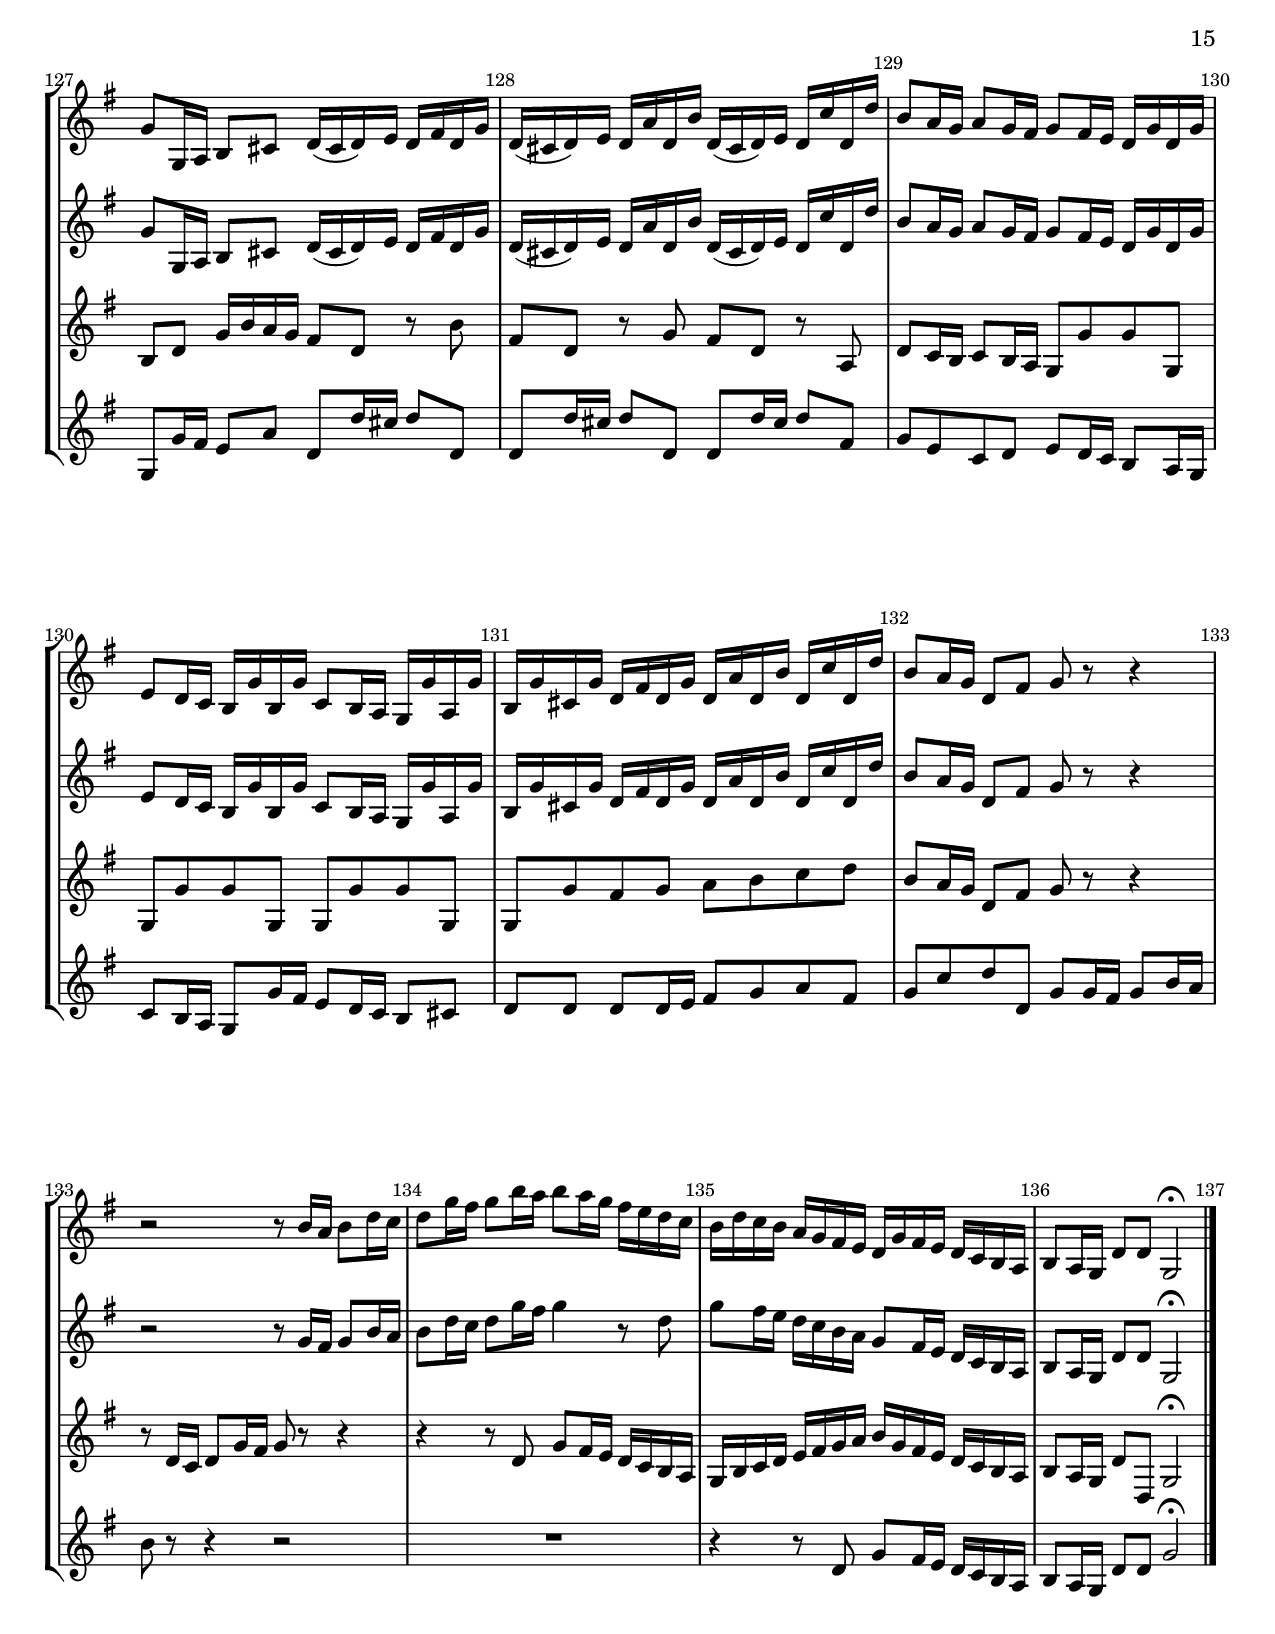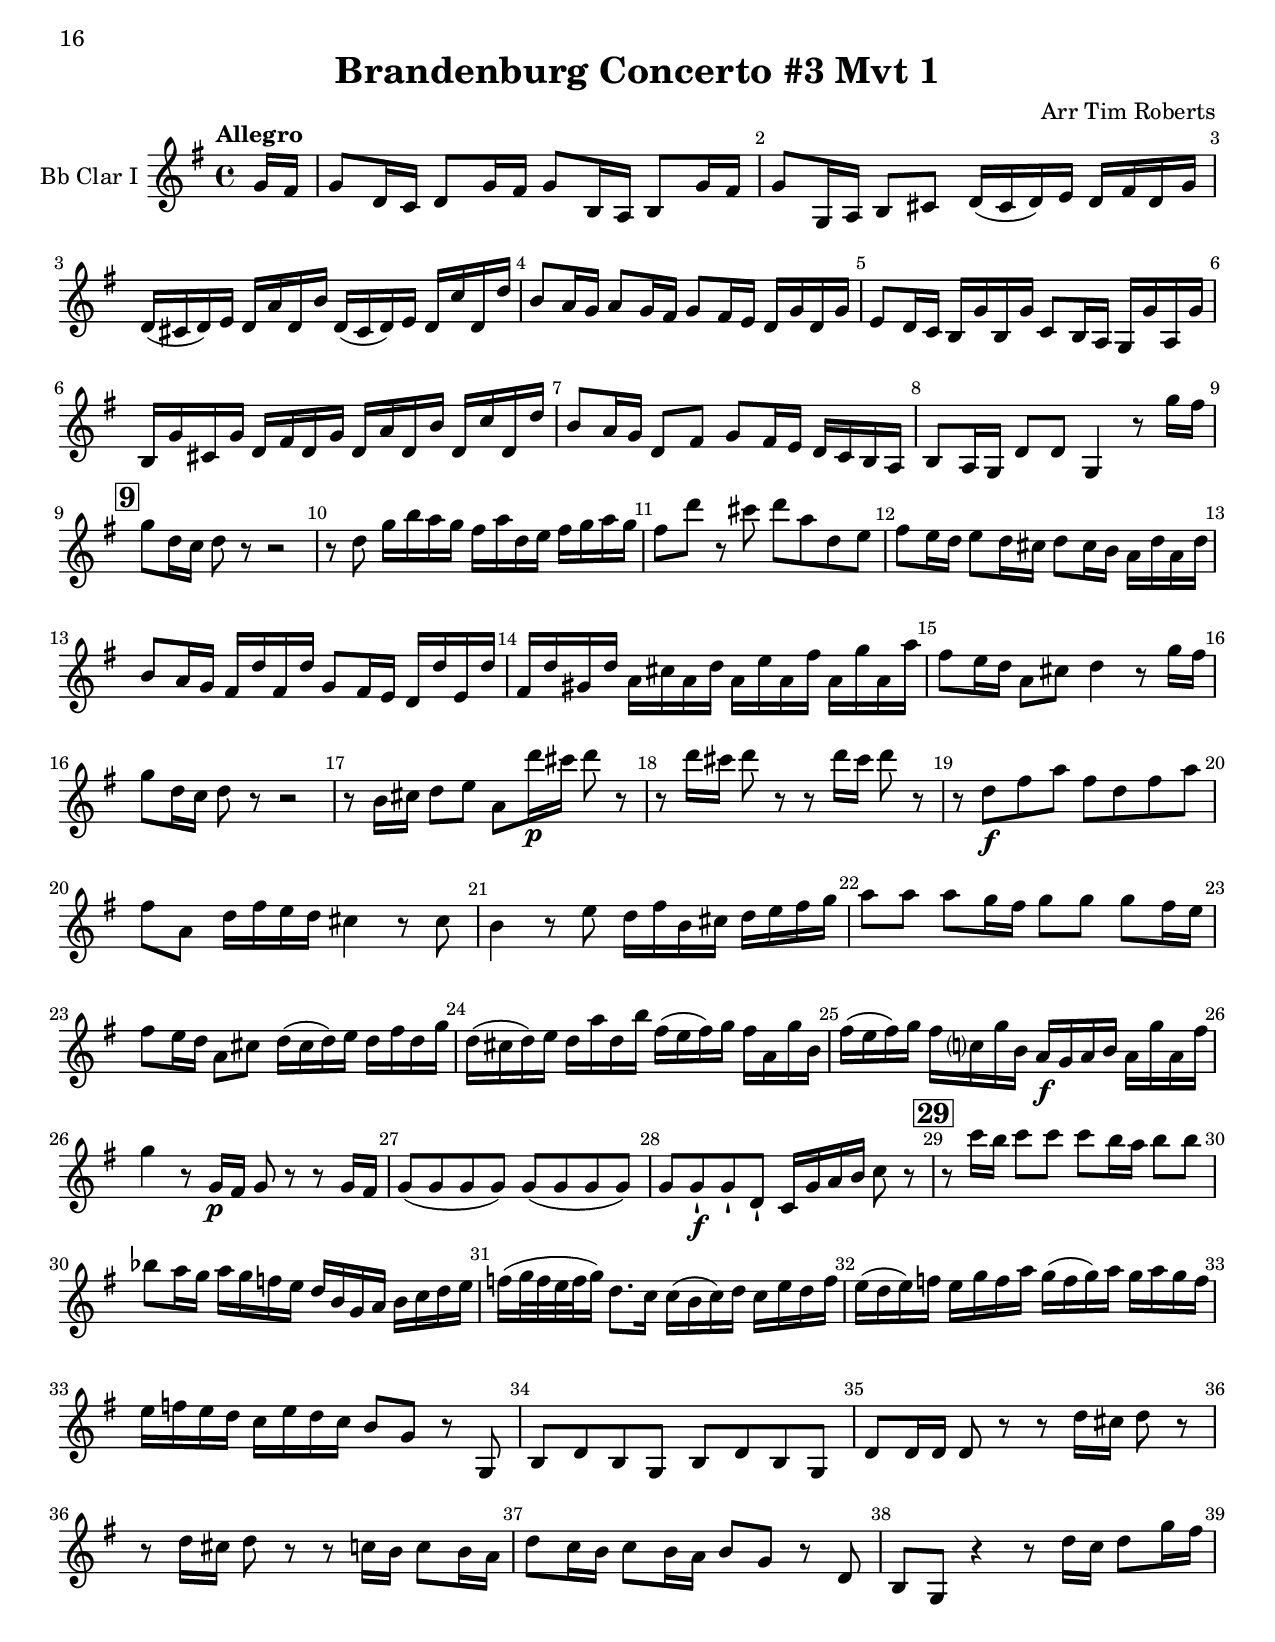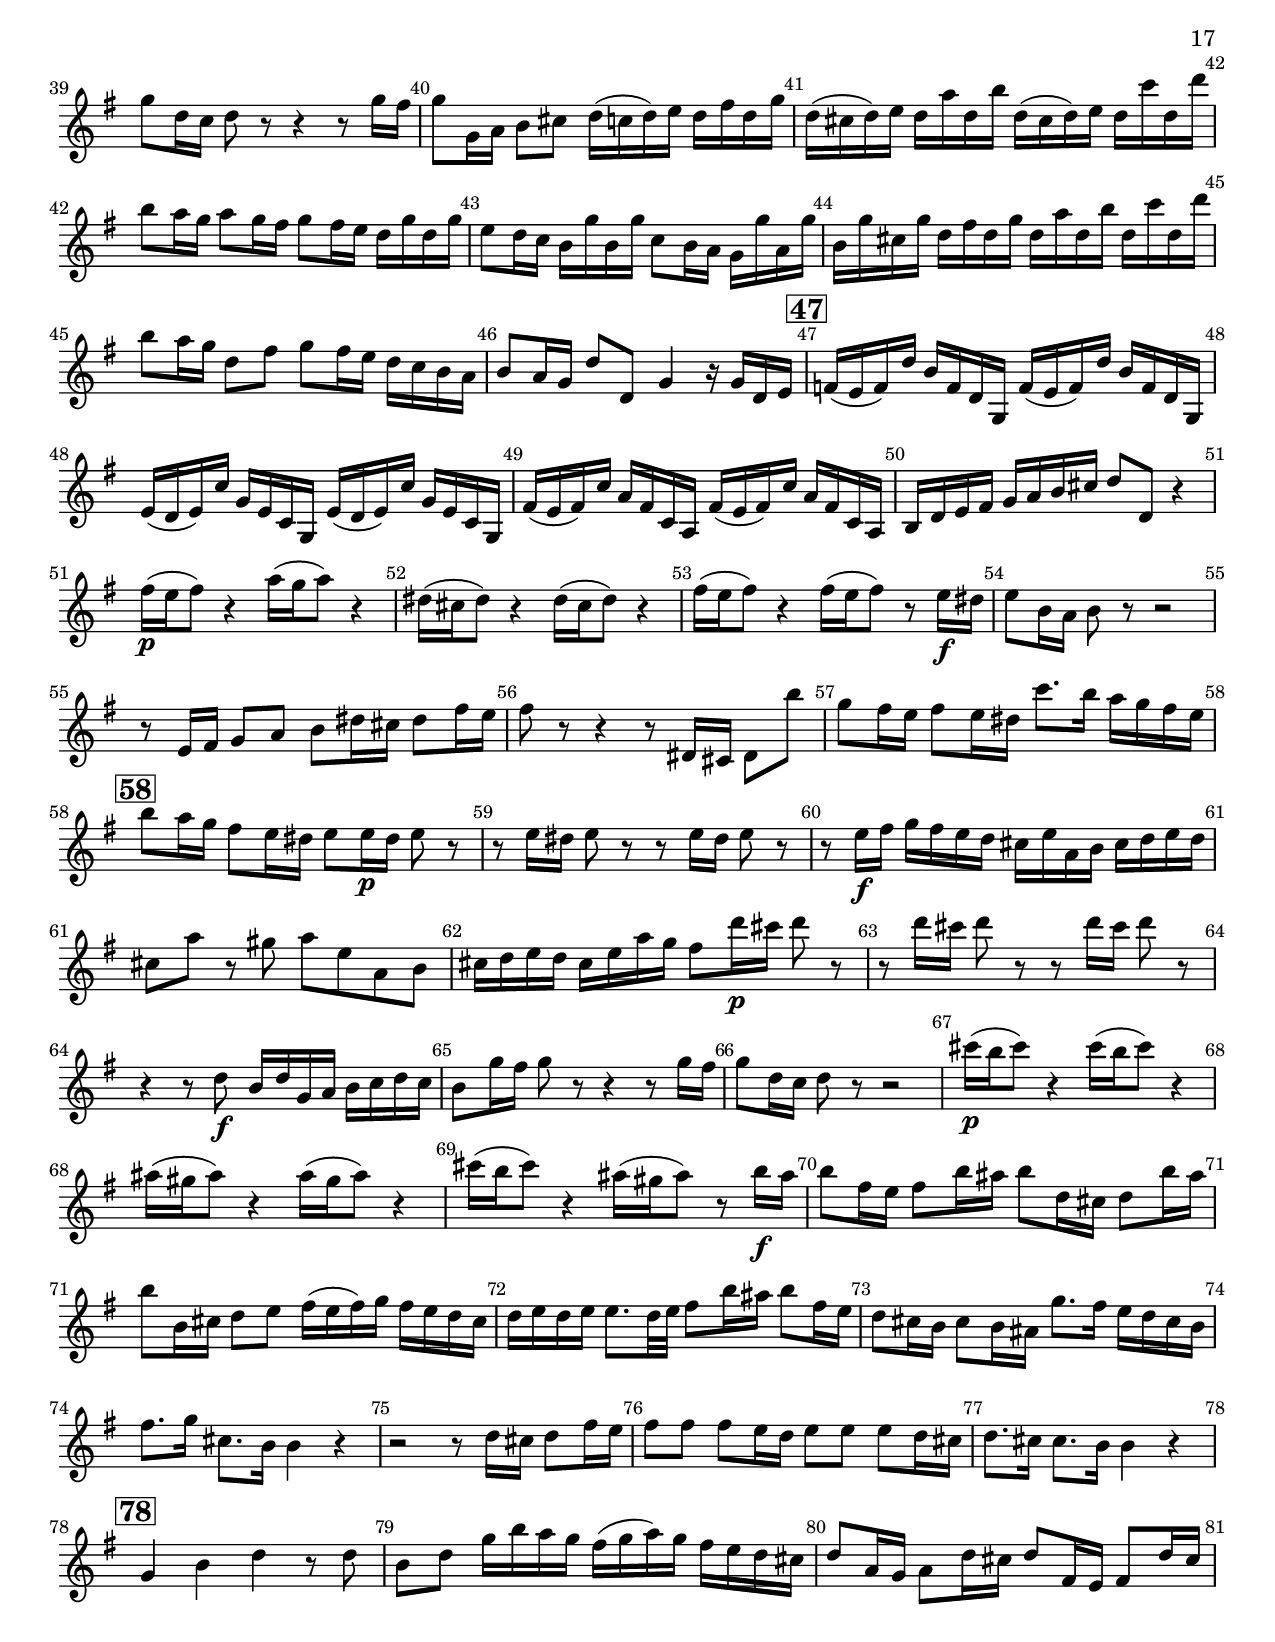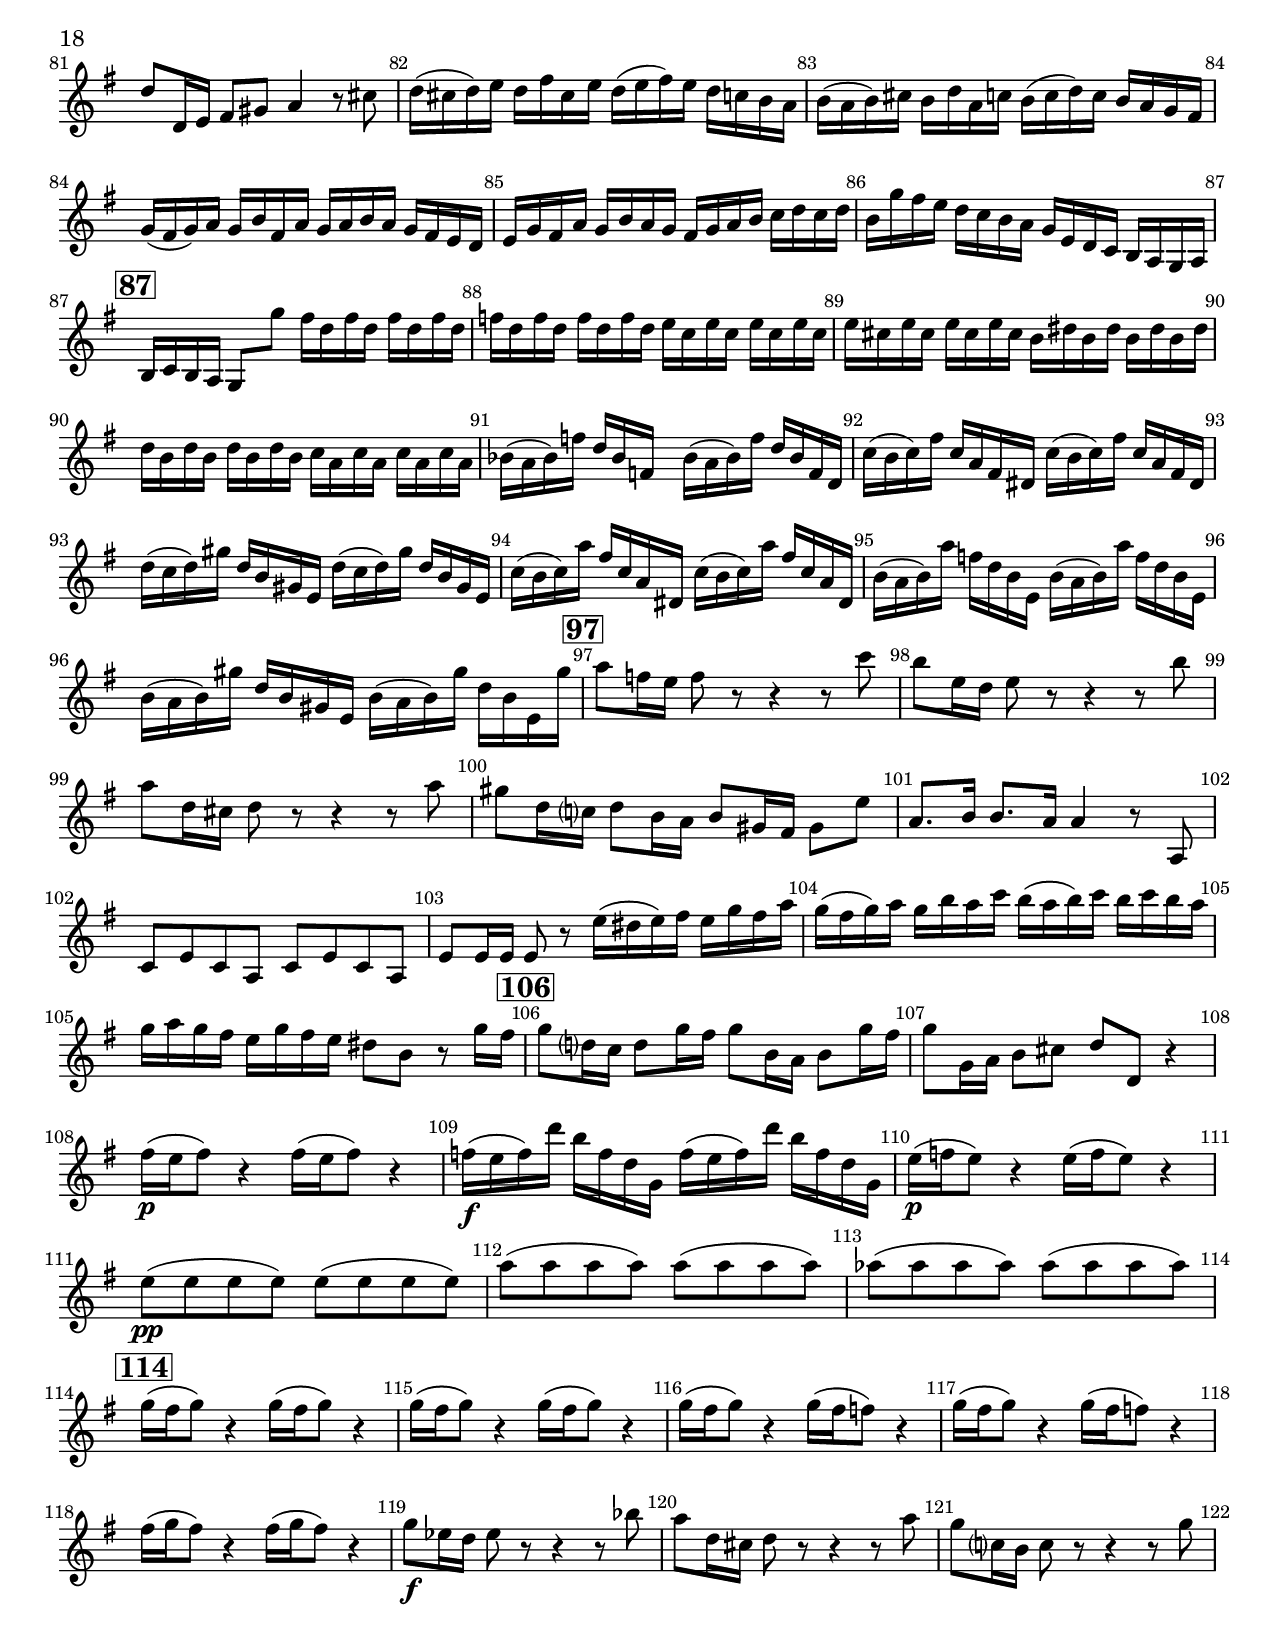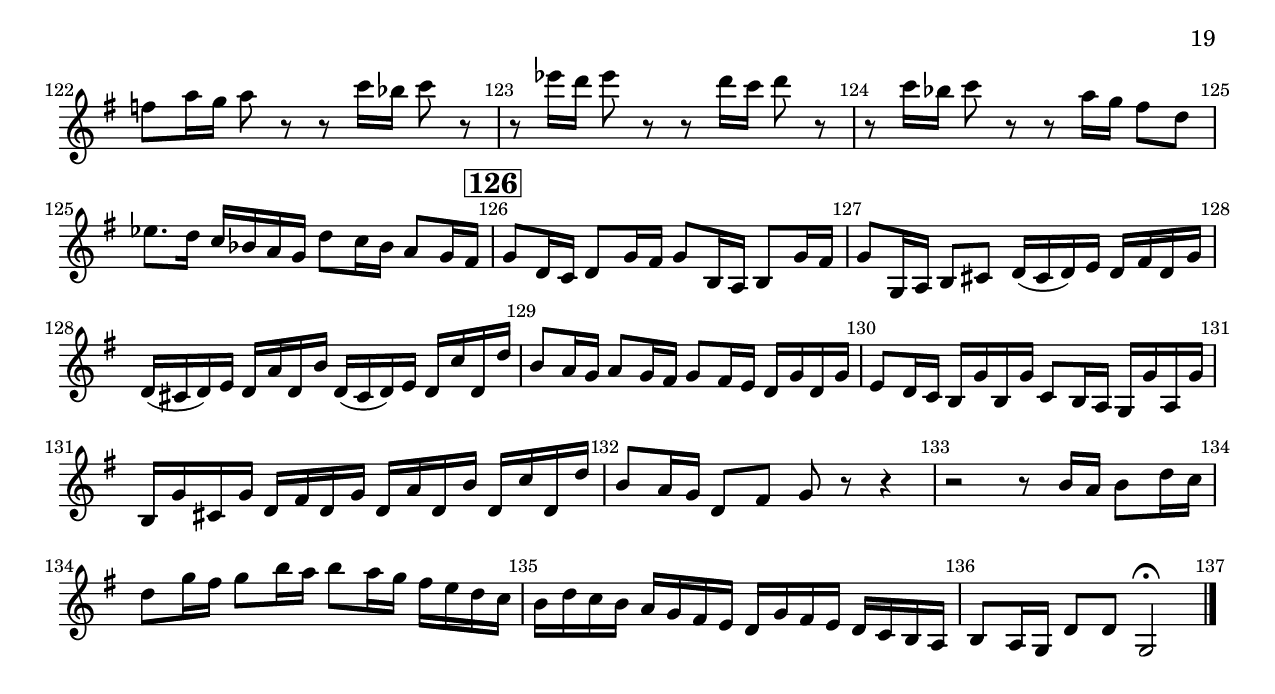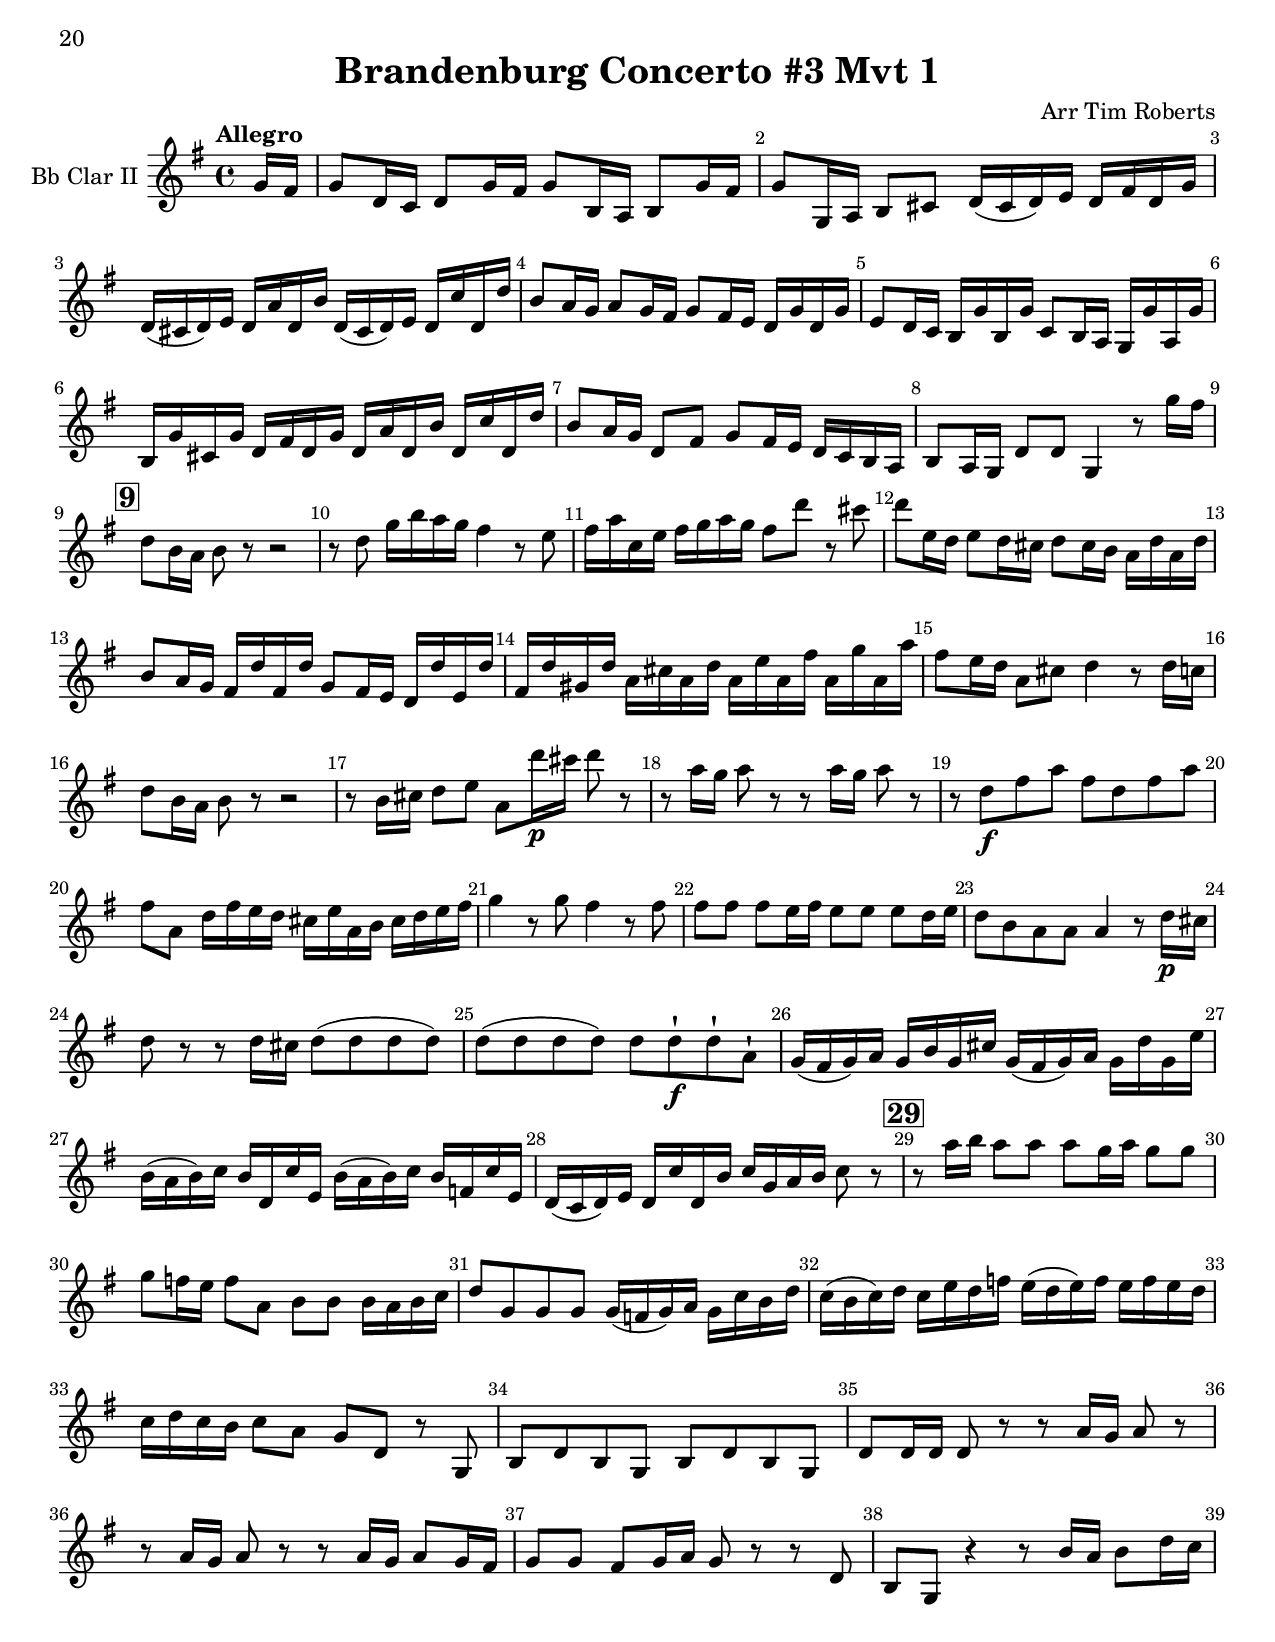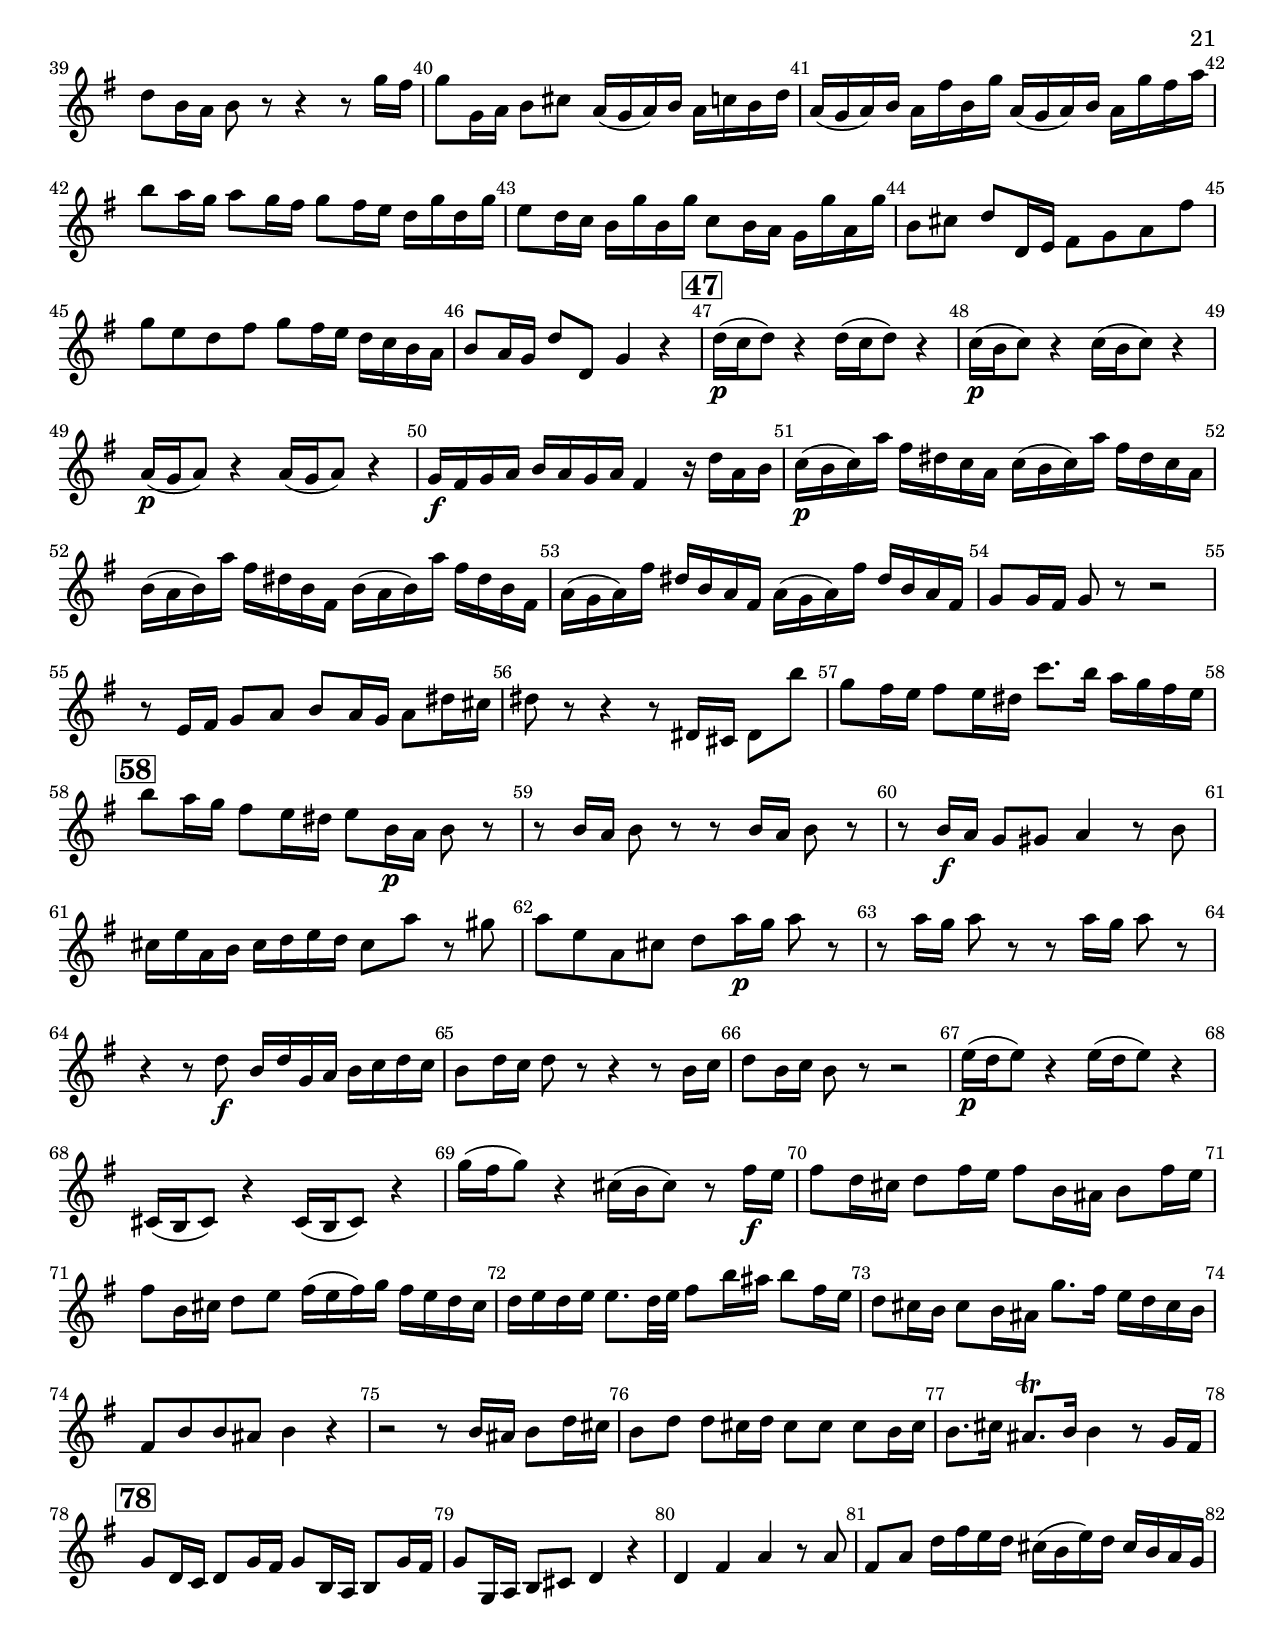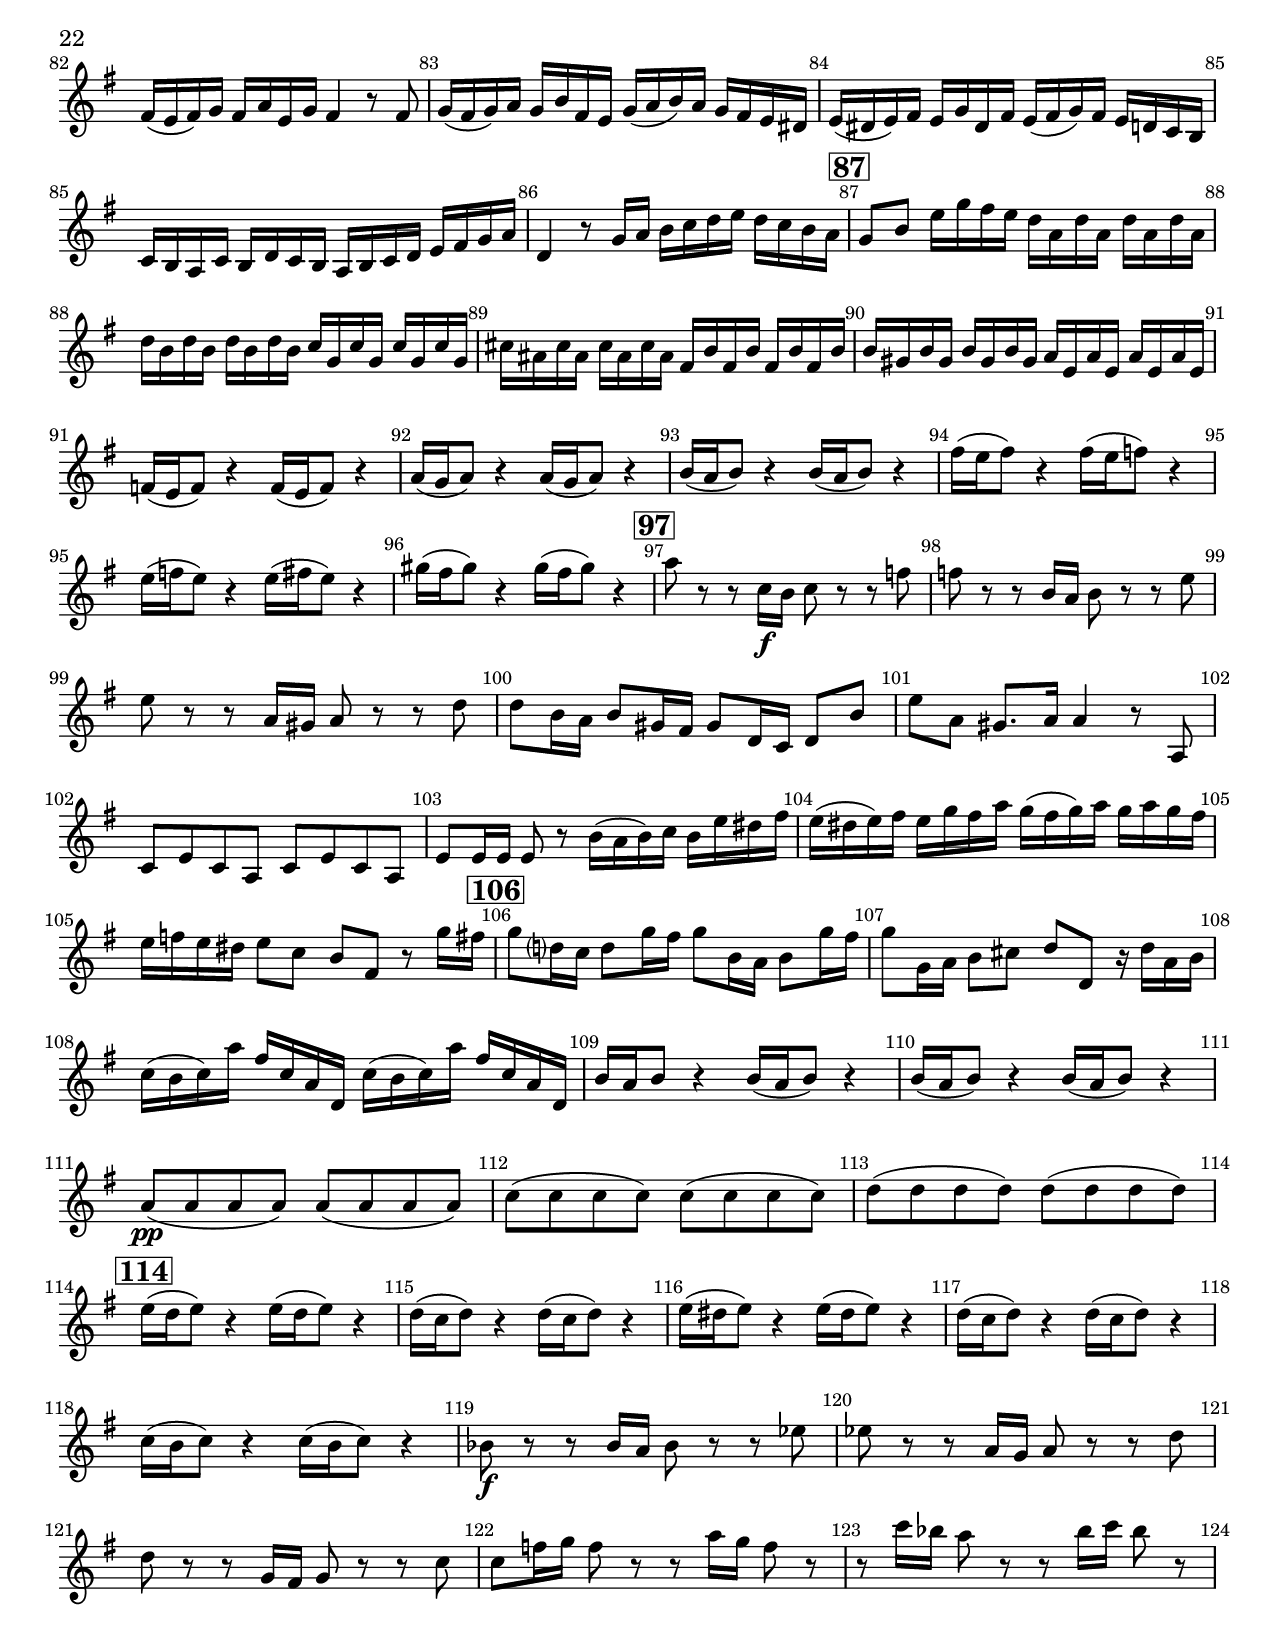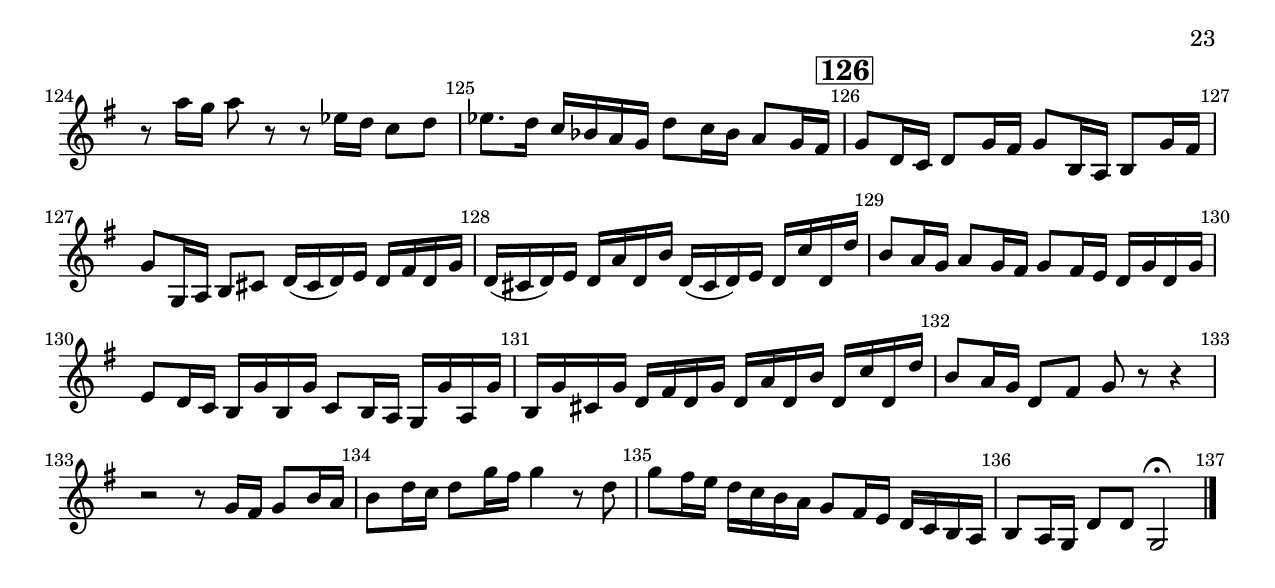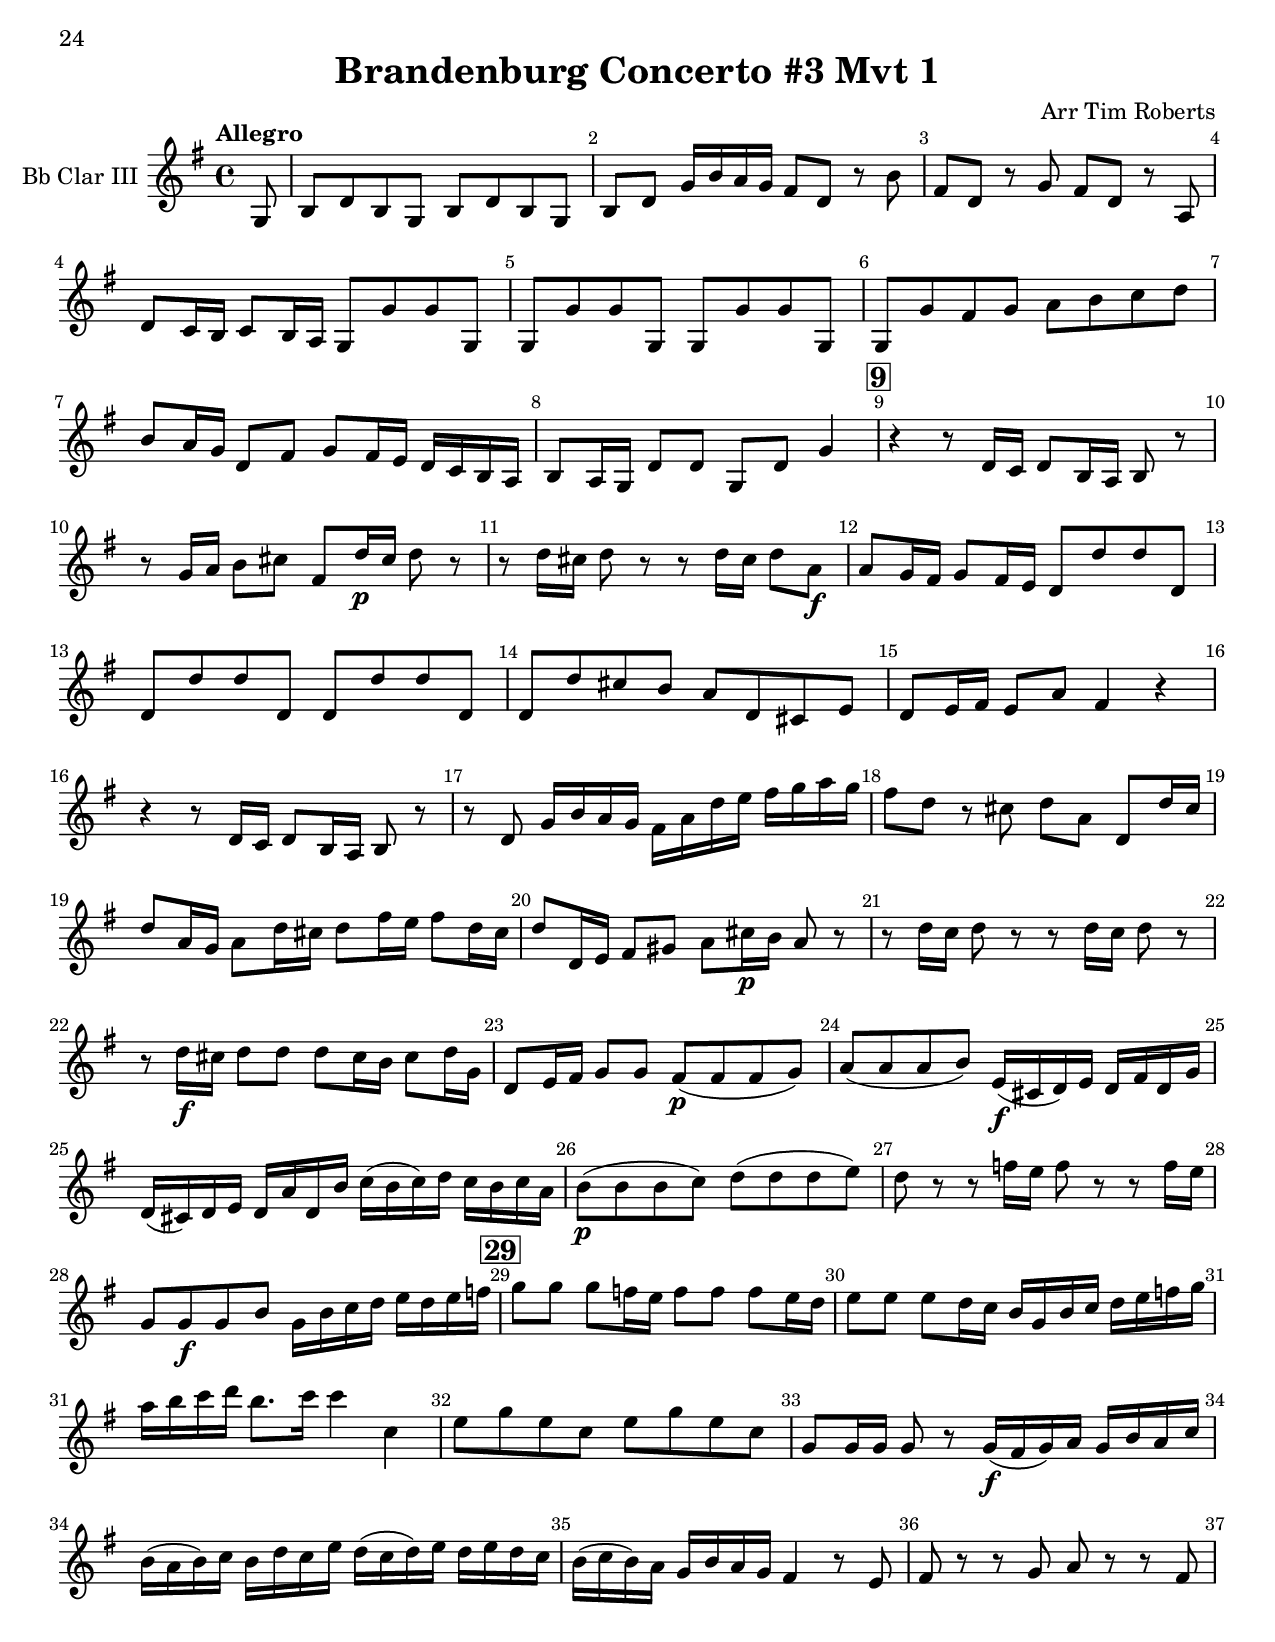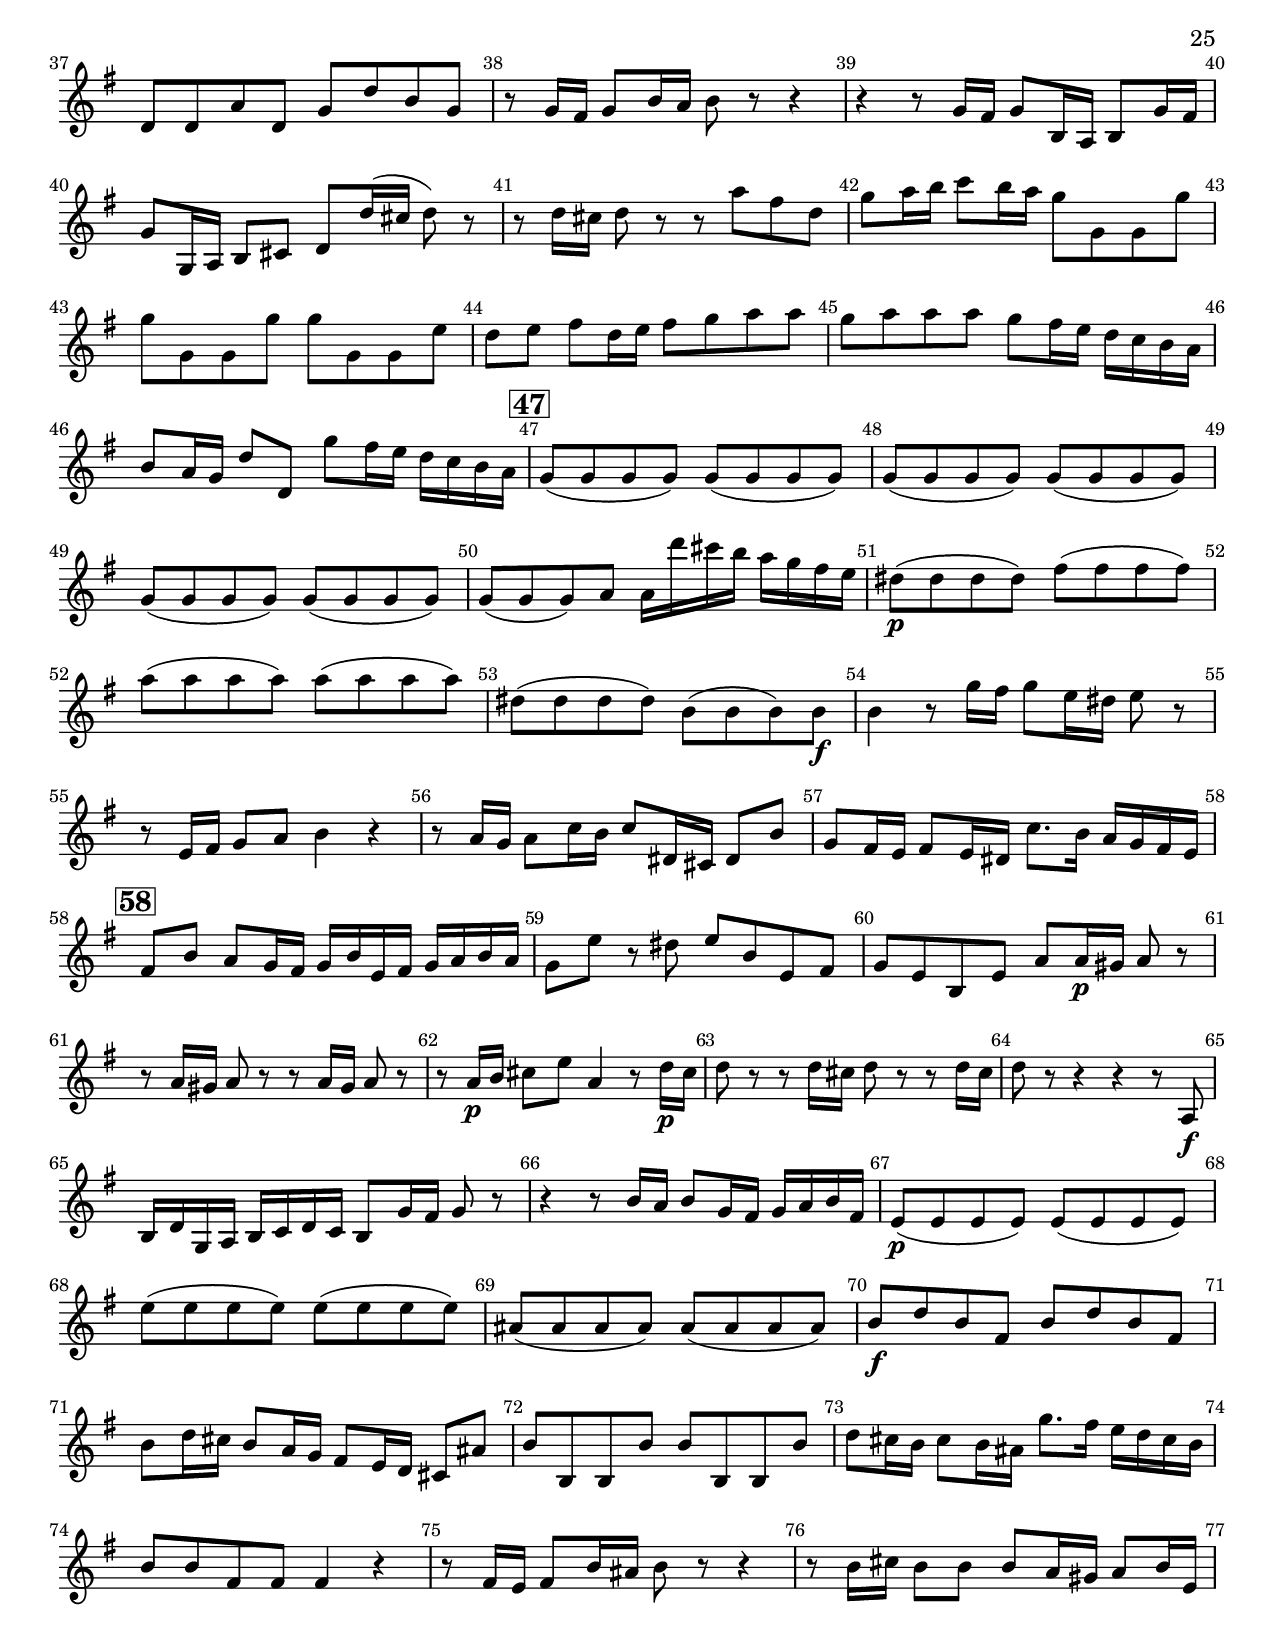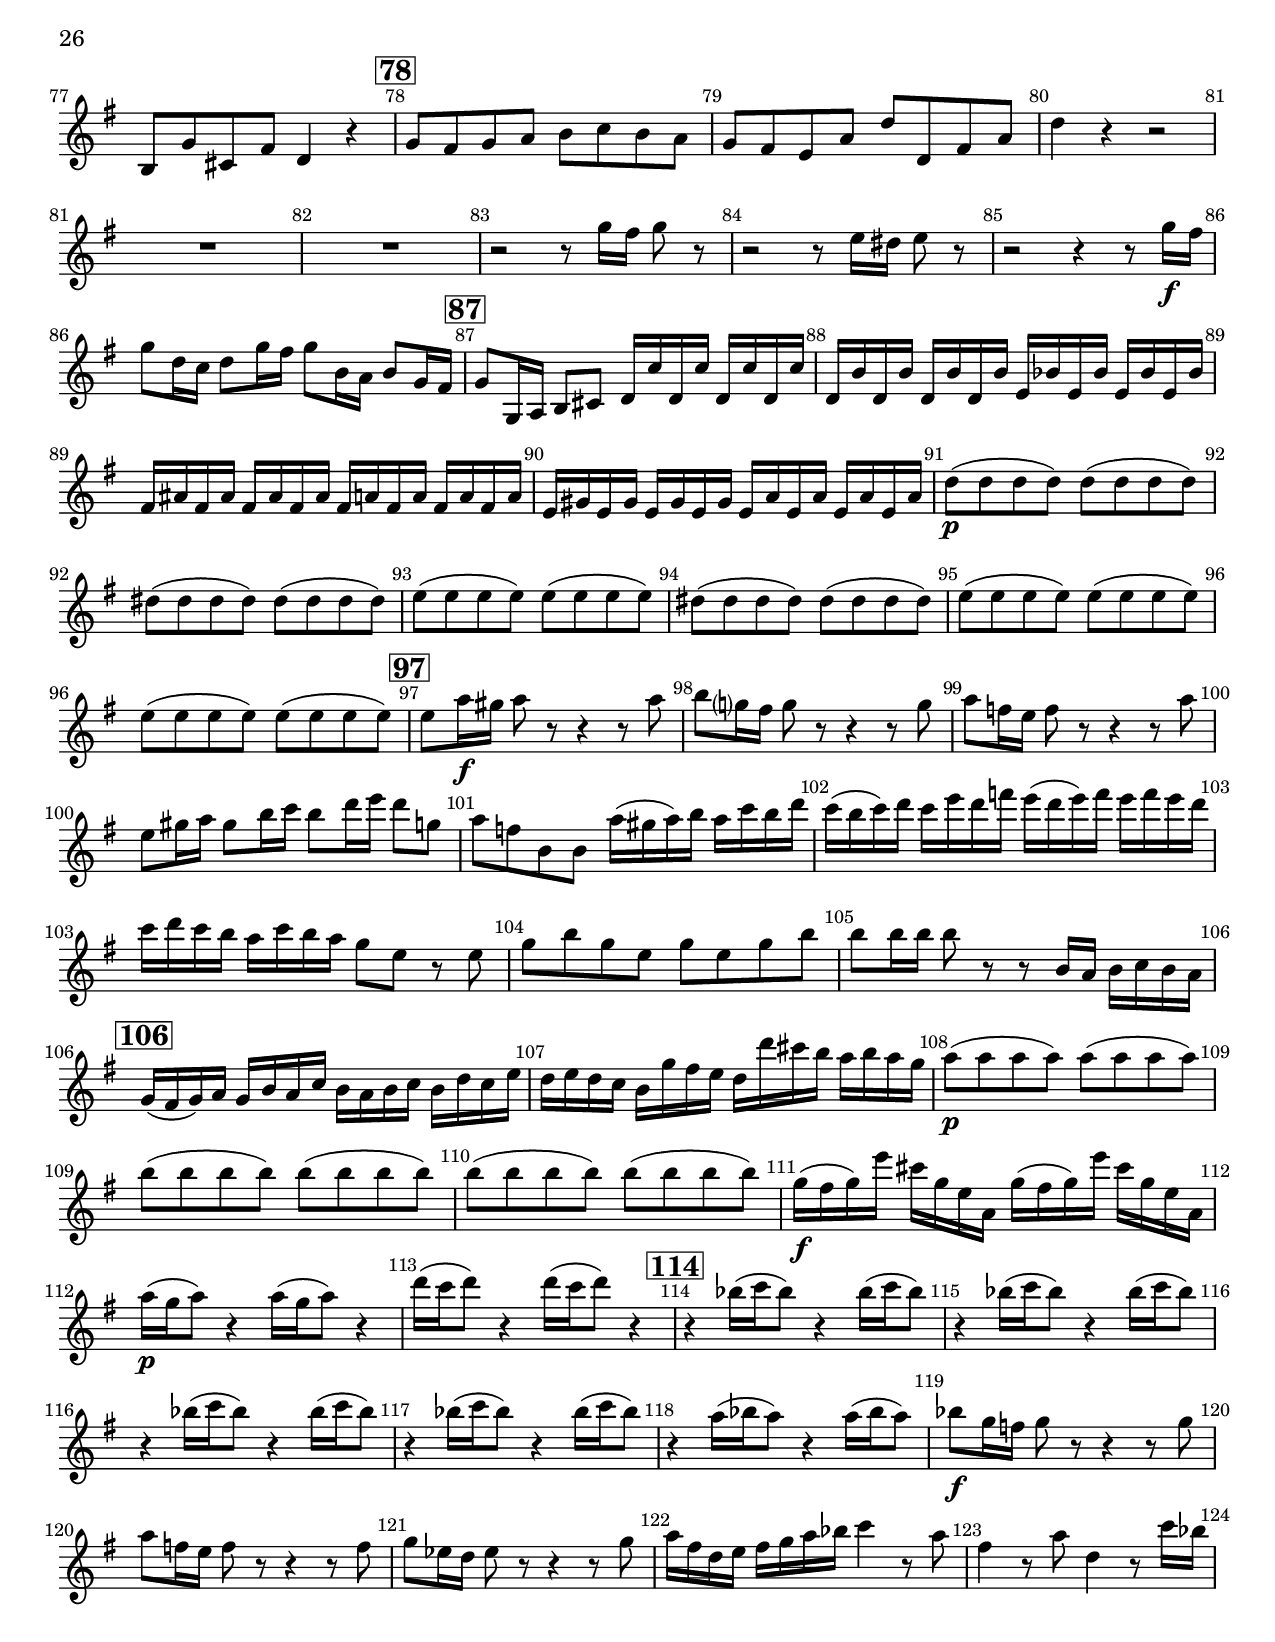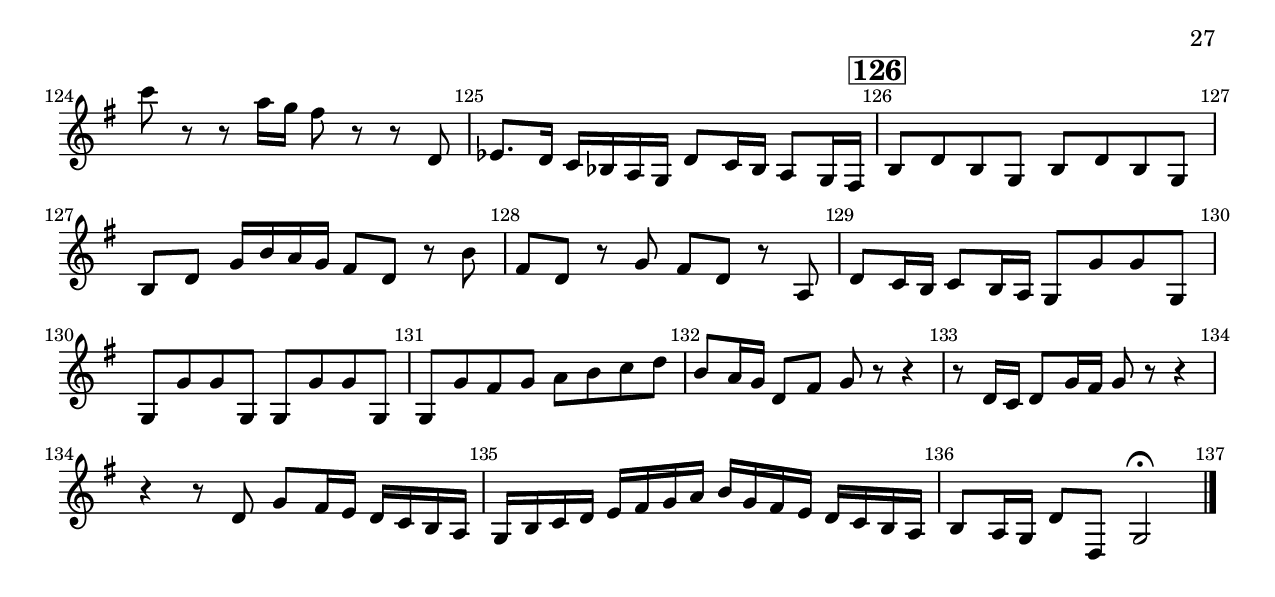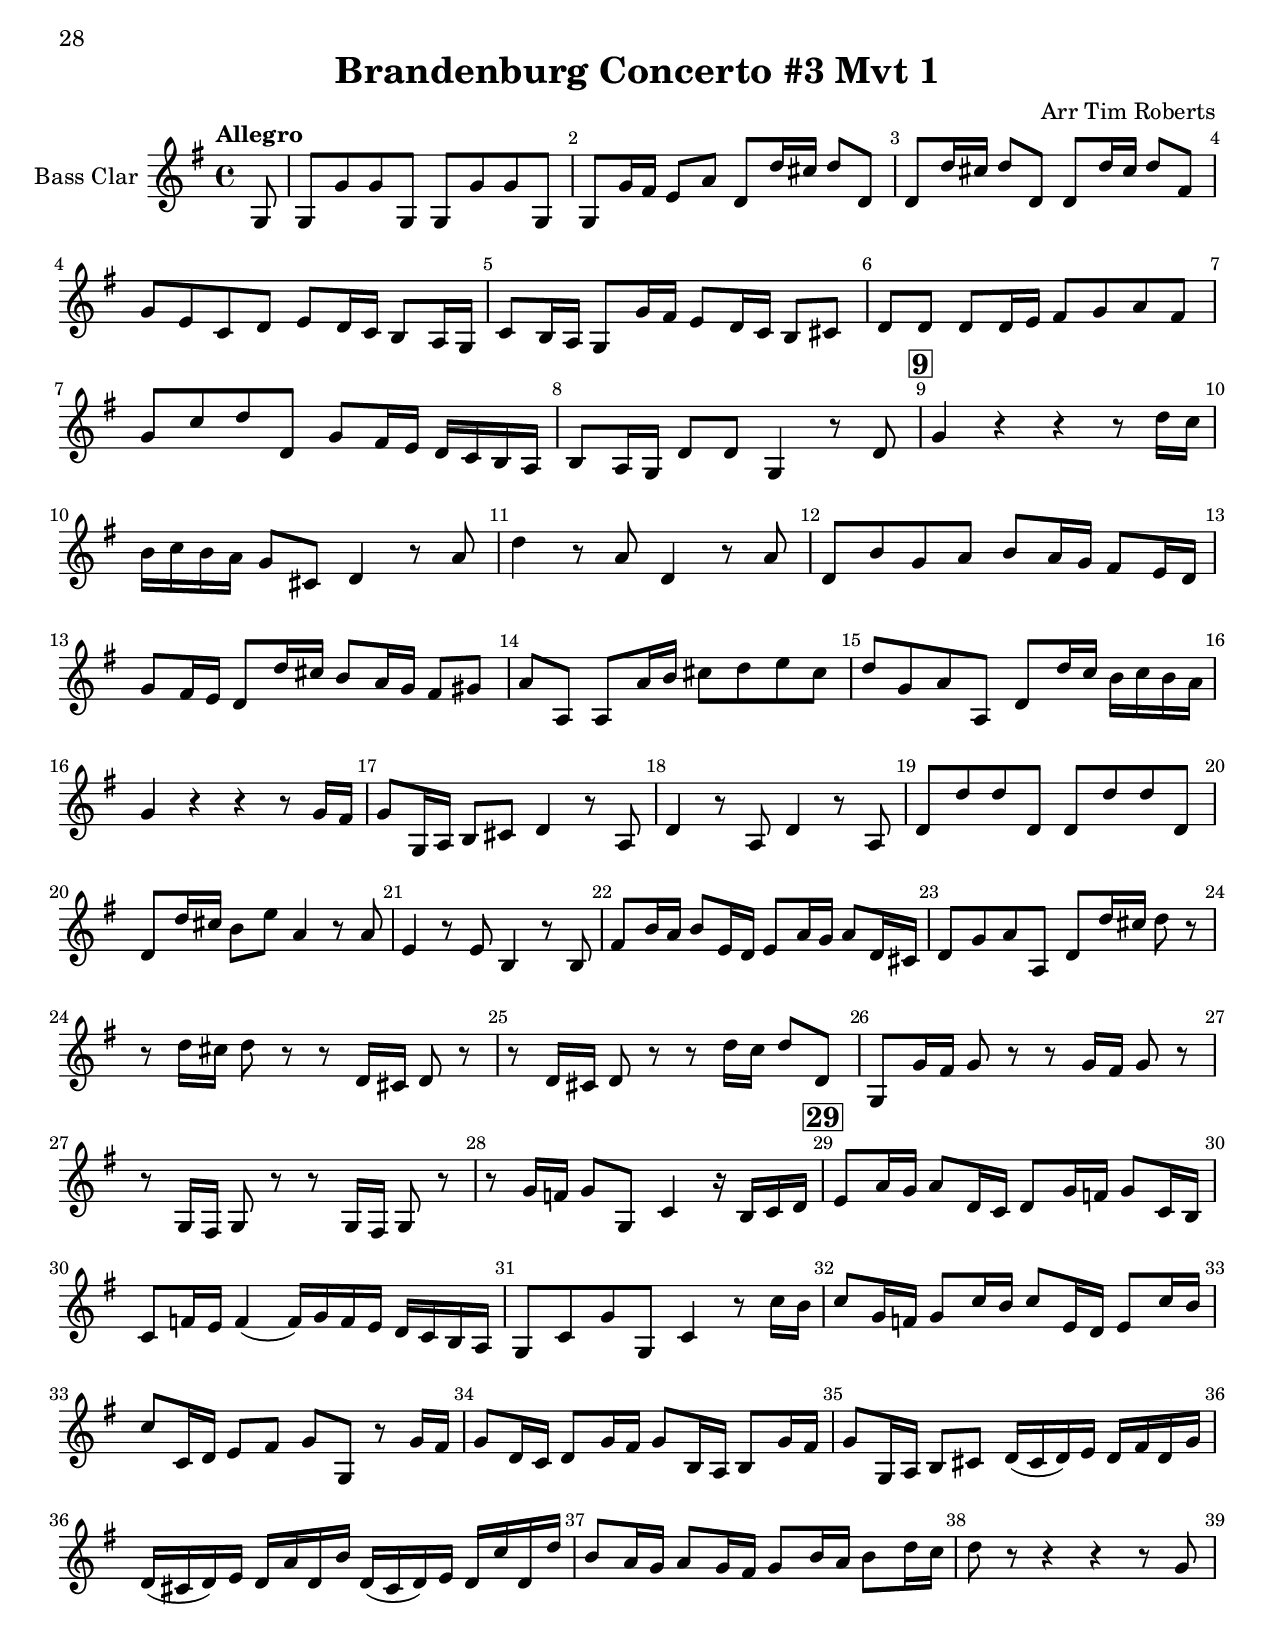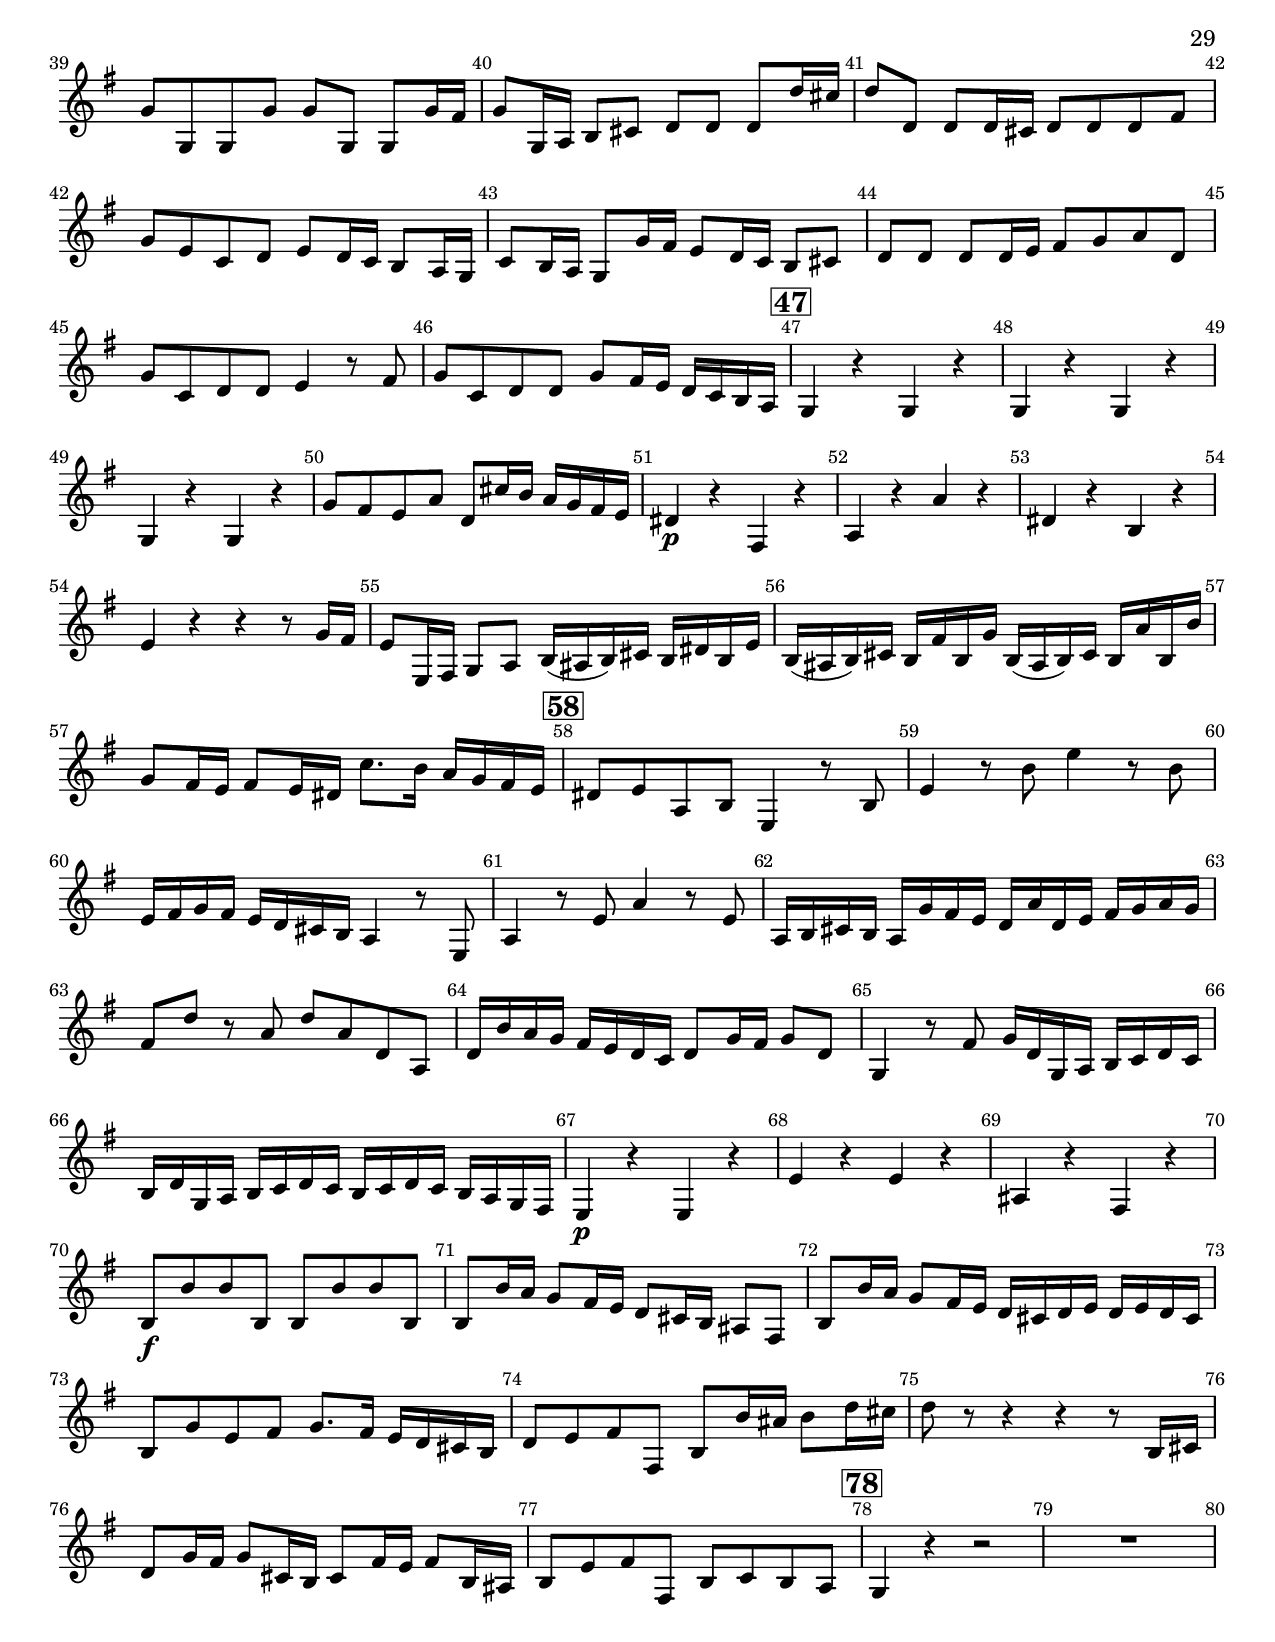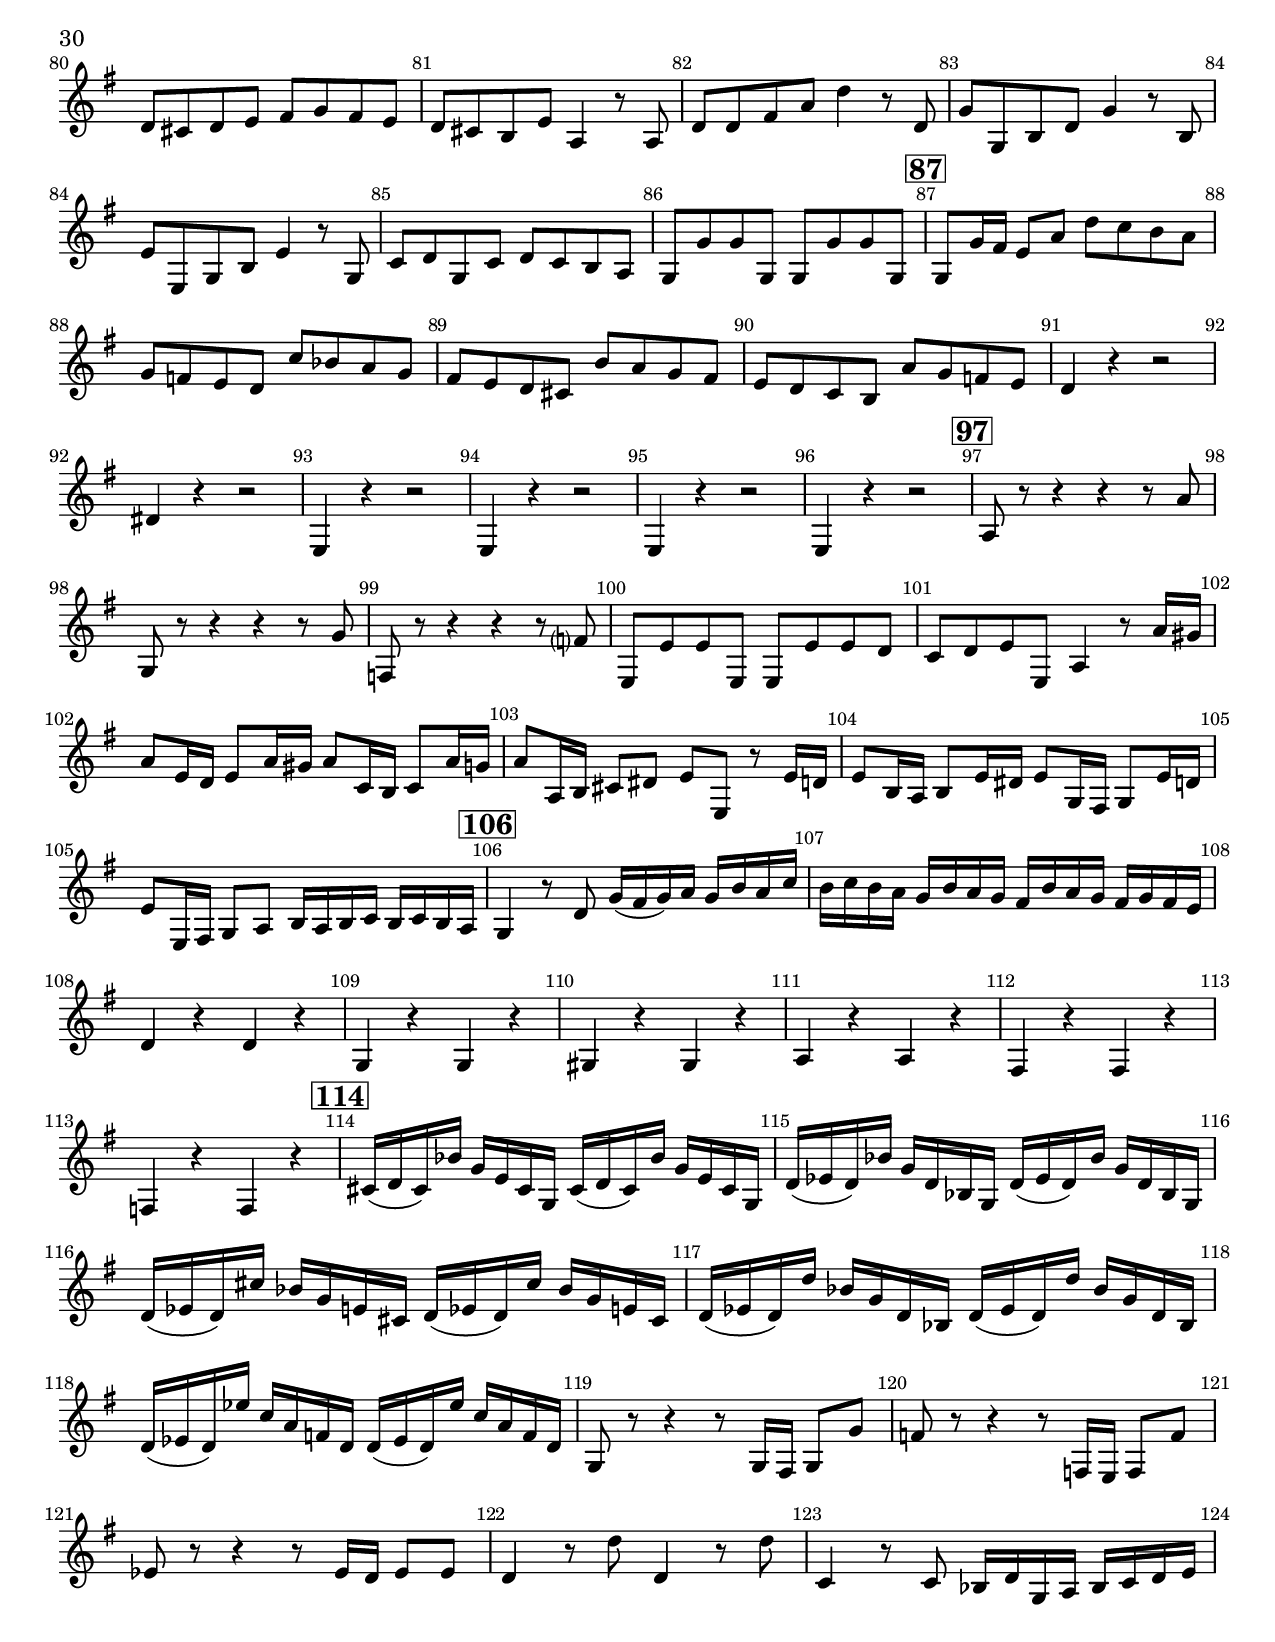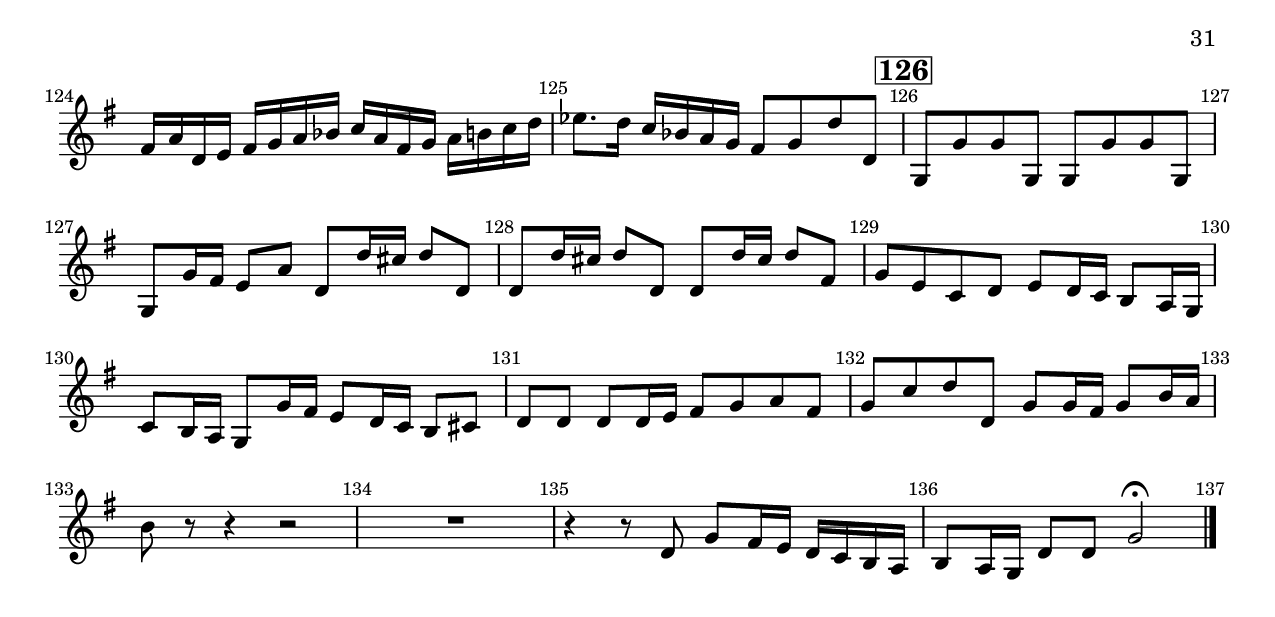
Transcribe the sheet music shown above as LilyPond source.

%{
    Comments
%}
\version "2.14.2"
\include "english.ly"

#(set-default-paper-size "letter" )

\paper {
    #(set-paper-size "letter")
    ragged-last-bottom = ##t
}

\header {
    title = "Brandenburg Concerto #3 Mvt 1"
    arranger = "Arr Tim Roberts"
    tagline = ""
}


\parallelMusic  #'(clarA clarB clarC clarBass) {
  % Pickup
  \partial 8 g'16 fs |
  \partial 8 g'16 fs |
  \partial 8 g8      |
  \partial 8 g8      |

  % Bar 1
  g8 d16 c   d8 g16 fs  g8  b,16 a b8 g'16 fs |
  g8 d16 c   d8 g16 fs  g8  b,16 a b8 g'16 fs |
  b8 d       b  g       b   d      b  g       |
  g8 g'      g  g,      g   g'     g  g,      |

  % Bar 2
  g8 g,16 a  b8 cs     d16( cs d) e  d fs d g |
  g8 g,16 a  b8 cs     d16( cs d) e  d fs d g |
  b8 d       g16 b a g fs8    d      r    b'  |
  g8 g'16 fs e8 a      d,  d'16 cs   d8   d,  |

  % Bar 3
  d16( cs d) e   d a' d, b'  d,( cs d) e  d c' d, d' |
  d16( cs d) e   d a' d, b'  d,( cs d) e  d c' d, d' |
  fs8     d      r    g      fs    d      r    a     |
  d8  d'16 cs    d8   d,     d d'16 cs    d8   fs,   |

  % Bar 4
  b8 a16 g  a8 g16 fs  g8 fs16 e   d g d g  |
  b8 a16 g  a8 g16 fs  g8 fs16 e   d g d g  |
  d8 c16 b  c8 b16 a   g8      g'  g   g,   |
  g8 e      c  d       e  d16 c    b8 a16 g |

  % Bar 5
  e8 d16 c  b g' b, g'  c,8 b16 a   g g' a, g' |
  e8 d16 c  b g' b, g'  c,8 b16 a   g g' a, g' |
  g8 g'     g    g,     g   g'      g    g,    |
  c8 b16 a  g8 g'16 fs  e8 d16 c    b8   cs    |

  % Bar 6
  b,16 g' cs, g'   d fs d g    d a' d, b'  d, c' d, d' |
  b,16 g' cs, g'   d fs d g    d a' d, b'  d, c' d, d' |
  g8      g'       fs   g      a    b      c     d     |
  d8      d        d    d16  e fs8  g      a     fs    |

  % Bar 7
  b8 a16 g   d8 fs   g fs16 e   d c b a  |
  b8 a16 g   d8 fs   g fs16 e   d c b a  |
  b8 a16 g   d8 fs   g fs16 e   d c b a  |
  g8 c       d  d,   g fs16 e   d c b a  |
  
  % Bar 8
  b8 a16 g  d'8 d   g,4       r8 g''16 fs |
  b8 a16 g  d'8 d   g,4       r8 g''16 fs |
  b8 a16 g  d'8 d   g,8 d'    g4          |
  b8 a16 g  d'8 d   g,4       r8    d'    | 

  % Bar 9 -- Page 2
  \mark \default g8 d16 c  d8 r8     r2 |
  \mark \default d8 b16 a  b8 r8     r2 |
  \mark \default r4        r8 d16 c  d8 b16 a   b8 r8 |
  \mark \default g4        r4        r4         r8 d'16 c |

  % Bar 10
  r8 d8      g16 b a g   fs a d, e       fs g a g |
  r8 d8      g16 b a g   fs4             r8   e8  |
  r8 g'16 a  b8 cs8      fs,8 d'16\p cs  d8 r8    |
  b16 c b a  g8 cs,8     d4              r8 a'8   |

  % Bar 11
  fs8 d'       r8 cs      d  a       d, e    |
  fs16 a c, e  fs g a g   fs8 d'     r8 cs   |
  r8 d16 cs    d8  r8     r8 d16 cs  d8 a\f  |
  d4           r8  a8     d,4        r8 a'8  |

  % Bar 12
  fs8 e16 d   e8 d16 cs   d8 cs16 b  a d a d   |
  d8 e,16 d   e8 d16 cs   d8 cs16 b  a d a d   |
  a8 g16 fs   g8 fs16 e   d8 d'      d d,      |
  d,8  b'     g  a        b a16 g    fs8 e16 d |

  % Bar 13
  b8 a16 g   fs d' fs, d'  g,8 fs16 e  d d' e, d' |
  b8 a16 g   fs d' fs, d'  g,8 fs16 e  d d' e, d' |
  d8 d'      d d,          d d'        d d,       |
  g8 fs16 e  d8 d'16  cs   b8 a16 g    fs8 gs     |

  % Bar 14
  fs,16 d' gs, d'  a cs a d   a e' a, fs'  a, g' a, a' |
  fs,16 d' gs, d'  a cs a d   a e' a, fs'  a, g' a, a' |
  d8    d'         cs  b      a   d,       cs   e      |
  a8    a,         a  a'16 b  cs8  d       e    cs     |

  % Bar 15
  fs8 e16 d   a8 cs   d4          r8 g16 fs |
  fs8 e16 d   a8 cs   d4          r8 d16 c  |
  d8 e16 fs   e8 a    fs4         r4        |
  d8   g,     a  a,   d d'16 c    b c b a   |

  % Bar 16
  g8 d16 c  d8 r8     r2                   |
  d8 b16 a  b8 r8     r2                   |
  r4        r8 d16 c  d8 b16 a   b8 r8     |
  g4        r4        r4         r8 g16 fs |

  % Bar 17
  r8 b16 cs  d8 e       a, d'16\p cs   d8  r8   |
  r8 b16 cs  d8 e       a, d'16\p cs   d8  r8   |
  r8 d8      g16 b a g  fs a d e       fs g a g |
  g8 g,16 a  b8  cs     d4             r8  a8   |

  % Bar 18
  r8 d16 cs  d8 r8     r8 d16 cs    d8 r8  |
  r8 a16 g   a8 r8     r8 a16 g     a8 r8  |
  fs8  d     r  cs     d a       d, d'16 cs |
  d4         r8 a8     d4        r8 a8      |

  % Bar 19
  r8  d,\f   fs   a      fs  d      fs  a       |
  r8  d,\f   fs   a      fs  d      fs  a       |
  d8 a16 g   a8  d16 cs  d8 fs16 e  fs8  d16 cs |
  d8  d'     d   d,    d   d'     d  d,   |

  % Bar 20
  fs8  a,    d16 fs e d  cs4          r8  cs8   |
  fs8  a,    d16 fs e d  cs16 e a, b  cs d e fs |
  d8 d,16 e  fs8  gs     a cs16\p b   a8  r8    |
  d8 d'16 cs b8   e8     a,4          r8  a8    |

  % Bar 21 -- page 3
  b4        r8 e8     d16 fs b, cs  d e fs g   |
  g4        r8 g8     fs4           r8  fs     |
  r8 d16 c  d8 r      r  d16 c      d8  r8     |
  e4        r8 e      b4            r8  b      |

  % Bar 22
  a8  a        a  g16 fs  g8   g      g  fs16 e  |
  fs8 fs       fs e16 fs  e8   e      e  d16  e  |
  r8 d16\f cs  d8 d       d cs16 b    cs8 d16 g, |
  fs'8 b16 a   b8 e,16 d  e8 a16 g    a8 d,16 cs |

  % Bar 23
  fs8 e16 d   a8 cs    d16( cs d) e  d fs d g    |
  d8  b       a  a     a4            r8 d16\p cs |
  d8 e16 fs   g8 g     fs(\p  fs     fs  g)      |
  d8  g       a  a,    d  d'16 cs    d8  r8      |

  % Bar 24
  d16( cs d) e  d a' d, b'  fs( e fs) g      fs a, g' b,  |
  d8  r         r  d16 cs   d8(  d           d  d)        |
  a8( a         a   b)      e,16(\f cs d) e  d fs d g     |
  r8  d16 cs    d8  r       r  d,16 cs       d8 r         |

  % Bar 25
  fs'16( e fs) g fs c? g' b, a\f g a b   a g' a, fs' |
  d8(  d         d   d)      d   d-|\f   d-|   a-|   |
  d16( cs) d e   d a' d, b'  c( b c) d   c b c a     |
  r8  d16 cs     d8  r       r  d'16 c   d8 d,       |

  % Bar 26
  g4             r8 g,16\p fs g8  r       r  g16 fs  |
  g16( fs g) a   g b g cs     g( fs g) a  g d' g, e' |
  b8\p(  b       b  c)        d(  d       d   e)     |
  g,8 g'16 fs    g8 r         r   g16 fs  g8  r      |

  % Bar 27
  g8(  g        g   g)       g(  g        g   g)     |
  b16( a b) c   b d, c' e,   b'( a b) c   b f c' e,  |
  d8   r        r   f16 e    f8 r         r   f16 e  |
  r8 g,16 fs    g8 r         r   g16 fs   g8  r      |

  % Bar 28
  g8 g-|\f      g-| d-|      c16 g' a b   c8  r      |
  d16( c d) e   d c' d, b'   c   g  a b   c8  r      |
  g,8  g\f      g    b       g16 b c d    e d e f    |
  r8  g'16 f    g8  g,       c4           r16 b c d  |

  % Bar 29
  \mark \default r8 c'16 b     c8  c        c b16 a      b8 b      |
  \mark \default r8 a'16 b     a8  a        a g16 a      g8 g      |
  \mark \default g8  g         g  f16 e     f8 f         f e16 d   |
  \mark \default e8 a16 g      a8 d,16 c    d8 g16 f     g8 c,16 b |

  % Bar 30
  bf8 a16 g    a g f e       d b g a      b c d e    |
  g8 f16 e     f8  a,        b  b         b16 a b c  |
  e8 e         e d16 c       b g b c      d e f g    |
  c8 f16 e     f4(           f16) g f e   d c b a    |

  % Bar 31
  f16( g32 f e f g16)  d8. c16  c( b c) d    c e d f   |
  d8     g,            g   g    g16( f g) a  g c b d   |
  a16 b c d            b8. c16  c4           c,4       |
  g8   c               g' g,    c4           r8 c'16 b |

  % Bar 32 page 4

  e16( d e) f  e g f a  g( f g) a   g a g f   |
  c16( b c) d  c e d f  e( d e) f   e f e d   |
  e8  g        e   c    e    g      e   c     |
  c8 g16 f     g8 c16 b c8 e,16 d   e8 c'16 b |

  % Bar 33
  e16 f e d  c e d c   b8 g8           r g,      |
  c16 d c b  c8  a     g  d            r g,      |
  g8 g16 g   g8  r     g16\f( fs g) a  g b a c   |
  c8 c,16 d  e8 fs     g g,            r g'16 fs |

  % Bar 34
  b8  d        b  g       b   d      b   g      |
  b8  d        b  g       b   d      b   g      |
  b16( a b) c  b d c e    d( c d) e  d e d c    |
  g8 d16 c     d8 g16 fs  g8 b,16 a  b8 g'16 fs |

  % Bar 35
  d'8 d16 d    d8 r      r d'16 cs     d8  r    |
  d'8 d16 d    d8 r      r a'16 g      a8  r    |
  b16( c b) a  g b a g   fs4           r8  e    |
  g8 g,16 a    b8 cs8    d16( cs d) e  d fs d g |

  % Bar 36
  r8 d16 cs    d8 r       r c16 b      c8 b16 a   |
  r8 a16 g     a8 r       r a16 g      a8 g16 fs  |
  fs8  r       r  g       a  r         r  fs      |
  d16( cs d) e d a' d, b' d,( cs d) e  d c' d, d' |

  % Bar 37
  d8 c16 b    c8 b16 a    b8 g       r   d     |
  g8 g        fs g16 a    g8 r       r   d     |
  d8 d        a' d,       g  d'      b   g     |
  b8 a16 g    a8 g16 fs   g8 b16 a   b8 d16 c  |

  % Bar 38
  b8 g        r4          r8 d''16 c  d8 g16 fs |
  b8 g        r4          r8 b'16 a   b8 d16 c  |
  r8 g16 fs   g8 b16 a    b8 r8       r4        |
  d8 r8       r4          r4          r8 g,8    |

  % Bar 39
  g8 d16 c    d8 r8       r4          r8 g16 fs  |
  d8 b16 a    b8 r8       r4          r8 g'16 fs |
  r4          r8 g16 fs   g8 b,16 a   b8 g'16 fs |
  g8 g,       g g'        g g,        g g'16 fs  |

  % Bar 40
  g8 g,16 a   b8 cs    d16( c d) e    d fs d g   |
  g8 g,16 a   b8 cs    a16( g a) b    a c  b d   |
  g8 g,16 a   b8 cs    d8 d'16( cs    d8) r8     |
  g8 g,16 a   b8 cs    d8 d           d d'16 cs  |

  % Bar 41
  d16( cs d) e  d a' d, b'   d,( cs d) e  d c' d, d' |
  a16( g a) b   a fs' b, g'  a,( g a) b   a g' fs a  |
  r8  d16 cs    d8 r         r  a'        fs   d     |
  d8  d,        d d16 cs     d8 d         d   fs     |

  % Bar 42
  b8 a16 g  a8 g16 fs    g8 fs16 e  d g d g   |
  b8 a16 g  a8 g16 fs    g8 fs16 e  d g d g   |
  g8 a16 b  c8 b16 a     g8 g,      g   g'    |
  g8 e      c  d         e d16 c    b8 a16 g  |

  % Bar 43
  e8 d16 c   b g' b, g'   c,8 b16 a g g' a, g' |
  e8 d16 c   b g' b, g'   c,8 b16 a g g' a, g' |
  g8 g,      g  g'        g   g,    g  e'      |
  c8 b16 a   g8 g'16 fs   e8 d16 c  b8 cs      |

  % Bar 44 - page 5
  b,16 g' cs, g'  d fs d g  d a' d, b'   d, c' d, d' |
  b,8 cs          d d,16 e  fs8  g       a  fs'      |
  d8  e           fs d16 e  fs8  g       a  a        |
  d8  d           d  d16 e  fs8  g       a  d,       |

  % Bar 45
  b8 a16 g      d8 fs      g fs16 e    d c b a   |
  g8   e        d  fs      g fs16 e    d c b a   |
  g8   a        a  a       g fs16 e    d c b a   |
  g8   c,       d  d       e4          r8  fs    |

  % Bar 46
  b8 a16 g      d'8 d,     g4         r16 g d e   |
  b8 a16 g      d'8 d,     g4         r4          |
  b8 a16 g      d'8 d,     g'8 fs16 e d c b a     |
  g8 c,         d   d      g   fs16 e d c b a     |

  % Bar 47
  \mark \default f16( e f) d'   b f d g,   f'( e f) d' b f d g,   |
  \mark \default d'16(\p c d8)  r4         d16( c d8)  r4         |
  \mark \default g8(  g         g   g)     g(  g       g  g)      |
  \mark \default g4             r4         g4          r4         |

  % Bar 48
  e'16( d e) c'  g e c g    e'16( d e) c'  g e c g |
  c16(\p b c8)   r4         c16( b c8)     r4      |
  g8(  g         g   g)     g(  g          g  g)   |
  g4             r4         g4             r4      |

  % Bar 49
  fs'16( e fs) c' a fs c a   fs'16( e fs) c' a fs c a |
  a16(\p g a8)    r4         a16( g a8)      r4       |
  g8(  g          g   g)     g(  g           g  g)    |
  g4              r4         g4              r4       |

  % Bar 50
  b16 d e fs    g a b cs  d8  d,       r4         |
  g16\f fs g a  b a g a   fs4          r16 d' a b |
  g8(   g       g)  a     a16 d' cs b  a g fs e   |
  g'8   fs      e   a     d, cs'16 b   a g fs e   |

  % Bar 51
  fs'16(\p e fs8)  r4         a16( g a8)   r4         |
  c16(\p b c) a'   fs ds c a  c( b c) a'   fs ds c a  |
  ds8(\p  ds       ds    ds)  fs(   fs     fs   fs)   |
  ds4\p            r4         fs,          r4         |

  % Bar 52
  ds,16( cs ds8)  r4          ds16( cs ds8)  r4         |
  b16( a b) a'    fs ds b fs  b( a b) a'     fs ds b fs |
  a8(   a         a     a)    a(    a        a    a)    |
  a4              r4          a'             r          |

  % Bar 53
  fs16( e fs8)    r4          fs16( e fs8)   r8 e16\f ds |
  a16( g a) fs'   ds b a fs   a16( g a) fs'  ds b a fs   |
  ds,8(   ds      ds    ds)   b(    b        b)   b\f    |
  ds,4            r4          b4             r4          |

  % Bar 54
  e8 b16 a        b8  r8      r2                         |
  g8 g16 fs       g8  r8      r2                         |
  b4              r8 g'16 fs  g8 e16 ds      e8  r8      |
  e4              r4          r4             r8  g16 fs  |

  % Bar 55
  r8 e,16 fs      g8 a        b ds16 cs      ds8 fs16 e  |
  r8 e16 fs       g8 a        b a16 g        a8  ds16 cs |
  r8 e,16 fs      g8 a        b4             r4          |
  e8 e,16 fs      g8 a        b16( as b) cs  b ds b e    |

  % Bar 56 - page 6
  fs8   r         r4          r8 ds,16 cs   ds8   b''   |
  ds8   r         r4          r8 ds,16 cs   ds8   b''   |
  r8    a16 g     a8 c16 b    c8 ds,16 cs   ds8   b'    |
  b16( as b) cs   b fs' b, g' b,( as b) cs  b a' b, b'  |

  % Bar 57 (that was fun)
  g8 fs16 e     fs8 e16 ds    c'8. b16   a g fs e  |
  g8 fs16 e     fs8 e16 ds    c'8. b16   a g fs e  |
  g8 fs16 e     fs8 e16 ds    c'8. b16   a g fs e  |
  g8 fs16 e     fs8 e16 ds    c'8. b16   a g fs e  |

  % Bar 58
  \mark \default b'8 a16 g    fs8 e16 ds    e8 e16\p ds  e8  r8    |
  \mark \default b'8 a16 g    fs8 e16 ds    e8 b16\p a   b8  r8    |
  \mark \default fs8 b8       a g16 fs      g b e, fs    g a b a   |
  \mark \default ds8  e       a,  b         e,4          r8  b'8   |

  % Bar 59
  r8 e16 ds    e8  r8        r8 e16 ds    e8  r8    |
  r8 b16 a     b8  r8        r8 b16 a     b8  r8    |
  g8 e'        r8  ds        e  b         e,  fs    |
  e4           r8  b'8       e4           r8  b     |

  % Bar 60
  r8 e16\f fs  g fs e d     cs e a, b   cs d e d    |
  r8 b16\f a   g8   gs      a4          r8  b8      |
  g8 e         b    e       a a16\p gs  a8  r8      |
  e,16 fs g fs e d cs b     a4          r8  e8      |

  % Bar 61
  cs8  a'      r8  gs       a   e       a,  b       |
  cs16 e a, b  cs d e d     cs8 a'      r   gs      |
  r8 a16 gs    a8  r8       r8  a16 gs  a8  r       |
  a4           r8  e'8      a4          r8  e8      |

  % Bar 62
  cs16 d e d   cs e a g     fs8 d'16\p cs  d8  r8      |
  a8   e       a,  cs       d   a'16\p g   a8  r8      |
  r8 a16\p b   cs8 e        a,4            r8 d16\p cs |
  a,16 b cs b  a g' fs e    d a' d, e     fs g a g    |

  % Bar 63
  r8 d16 cs    d8  r8       r8 d16 cs    d8 r8       |
  r8 a16 g     a8  r8       r8 a16 g     a8 r8       |
  d8 r8        r8  d16 cs   d8  r8       r8 d16 cs   |
  fs8 d'       r   a        d   a        d,  a       |

  % Bar 64
  r4           r8 d,\f     b16 d g, a    b c d c     |
  r4           r8 d,\f     b16 d g, a    b c d c     |
  d8 r8        r4          r4            r8  a,8\f   |
  d16 b' a g   fs e d c    d8 g16 fs     g8 d        |

  % Bar 65
  b8 g'16 fs   g8 r8       r4            r8 g16 fs    |
  b8 d16 c     d8 r8       r4            r8 b16 c     |
  b16 d g, a   b c d c     b8 g'16 fs    g8 r8        |
  g,4          r8 fs'8     g16 d g, a    b c d c      |

  % Bar 66
  g8 d16 c     d8 r8       r2                      |
  d8 b16 c     b8 r8       r2                      |
  r4           r8 b16 a    b8 g16 fs     g a b fs  |
  b16 d g, a   b c d c     b c d c       b a g fs  |

  % Bar 67
  cs'16(\p b cs8)  r4       cs16( b cs8)  r4     |
  e16(\p d e8)     r4       e16( d e8)    r4     |
  e8(\p  e         e  e)    e(  e         e  e)  |
  e4\p             r4       e             r      |

  % Bar 68 - page 7
  as16( gs as8)  r4       as16( gs as8)  r4     |
  cs,16( b cs8)  r4       cs16( b  cs8)  r4     |
  e'8( e         e e)     e( e           e e)   |
  e'4            r4       e4             r4     |

  % Bar 69
  cs16( b cs8)   r4       as16( gs as8)  r8 b16\f as |
  g''16( fs g8)  r4       cs,16( b cs8)  r8 fs16\f e |
  as,8(  as      as  as)  as(  as        as  as)     |
  as,4           r4       fs             r4          |

  % Bar 70
  b8 fs16 e      fs8 b16 as  b8 d,16 cs   d8 b'16 as |
  fs8 d16 cs     d8 fs16 e   fs8 b,16 as  b8 fs'16 e |
  b8\f d         b   fs      b  d         b   fs     |
  b8\f b'        b   b,      b  b'        b   b,     |

  % Bar 71
  b8  b,16 cs    d8 e      fs16( e fs) g  fs e d cs  |
  fs8 b,16 cs    d8 e      fs16( e fs) g  fs e d cs  |
  b8 d16 cs      b8 a16 g  fs8 e16 d      cs8 as'8   |
  b8 b'16 a      g8 fs16 e d8 cs16 b      as8 fs     |

  % Bar 72
  d16 e d e     e8. d32 e   fs8 b16 as    b8 fs16 e |
  d16 e d e     e8. d32 e   fs8 b16 as    b8 fs16 e |
  b8 b,         b b'        b  b,         b  b'     |
  b8 b'16 a     g8 fs16 e   d cs d e      d e d cs  |

  % Bar 73
  d8 cs16 b    cs8 b16 as   g'8. fs16   e d cs b  |
  d8 cs16 b    cs8 b16 as   g'8. fs16   e d cs b  |
  d8 cs16 b    cs8 b16 as   g'8. fs16   e d cs b  |
  b8  g'       e fs         g8.  fs16   e d cs b  |

  % Bar 74
  fs'8. g16    cs,8. b16    b4          r4        |
  fs8  b8      b8   as8     b4          r4        |
  b8  b        fs   fs      fs4         r4        |
  d8  e        fs   fs,     b8 b'16 as  b8 d16 cs |

  % Bar 75
  r2                        r8  d16 cs  d8 fs16 e  |
  r2                        r8  b16 as  b8 d16 cs  |
  r8 fs16 e   fs8 b16 as    b8  r8      r4         |
  d8 r8       r4            r4          r8 b,16 cs |

  % Bar 76
  fs8 fs      fs e16 d      e8 e        e d16 cs    |
  b8  d       d  cs16 d     cs8 cs      cs b16 cs   |
  r8 b16 cs   b8  b         b a16 gs    a8 b16 e,   |
  d8 g16 fs   g8 cs,16 b    cs8 fs16 e  fs8 b,16 as |

  % Bar 77
  d8.  cs16   cs8. b16      b4          r4          |
  b8.  cs16   as8.\trill b16 b4         r8 g16 fs   |
  b8   g'     cs,  fs       d4          r4          |
  b8   e      fs   fs,      b   c       b   a       |

  % Bar 78
  \mark \default g4          b4            d4          r8  d8      |
  \mark \default g8 d16 c    d8 g16 fs     g8 b,16 a   b8 g'16 fs  |
  \mark \default g8 fs       g  a          b   c       b  a        |
  \mark \default g4          r4            r2                      |

  % Bar 79
  b8 d8       g16 b a g    fs( g a) g   fs e d cs   |
  g8 g,16 a   b8 cs        d4           r4          |
  g8 fs       e  a         d    d,      fs   a      |
  R1                                                |

  % Bar 80 -- page 8
  d8 a16 g    a8 d16 cs   d8 fs,16 e  fs8 d'16 cs |
  d4          fs          a           r8 a8       |
  d4          r4          r2 |
  d'8  cs     d   e       fs   g      fs  e       |

  % Bar 81
  d8 d,16 e   fs8 gs      a4          r8  cs8     |
  fs8  a      d16 fs e d  cs( b e) d  cs b a g    |
  R1 |
  d8  cs      b   e       a,4         r8  a8      |

  % Bar 82
  d16( cs d) e   d fs cs e  d( e fs) e  d c b a   |
  fs16( e fs) g  fs a e g   fs4         r8  fs    |
  R1 |
  d8  d          fs   a     d4          r8  d,8   |

  % Bar 83
  b16( a b) cs   b d a c   b( c d) c  b a g fs   |
  g16( fs g) a   g b fs e  g( a b) a  g fs e ds  |
  r2                       r8 g16 fs  g8  r8     |
  g8  g,         b  d      g4         r8  b,8    |

  % Bar 84
  g16( fs g) a   g b fs a  g a b a      g fs e d |
  e16( ds e) fs  e g ds fs e( fs g) fs  e d c b  |
  r2                       r8 e16 ds    e8  r8   |
  e8  e,         g   b     e4           r8  g,8  |

  % Bar 85
  e16 g fs a   g b a g   fs g a b  c d c d     |
  c b a c      b d c b   a b c d   e fs g a    |
  r2                     r4        r8 g16\f fs |
  c8   d       g,  c     d   c     b    a      |

  % Bar 86
  b16 g' fs e  d c b a    g e d c    b a g a   |
  d,4          r8 g16 a   b c d e    d c b a   |
  g8 d16 c     d8 g16 fs  g8 b,16 a  b8 g16 fs |
  g8 g'        g g,       g g'       g g,      |

  % Bar 87
  \mark \default b16 c b a    g8 g''      fs16 d fs d   fs d fs d   |
  \mark \default g8  b        e16 g fs e  d a d a       d a d a     |
  \mark \default g8 g,16 a    b8 cs       d16 c' d, c'  d, c' d, c' |
  \mark \default g8 g'16 fs   e8 a        d   c         b    a      |

  % Bar 88
  f16 d f d      f d f d      e c e c        e c e c       |
  d16 b d b      d b d b      c g c g        c g c g       |
  d,16 b' d, b'  d, b' d, b'  e, bf' e, bf'  e, bf' e, bf' |
  g8  f          e   d        c'  bf         a    g        |

  % Bar 89
  e16 cs e cs    e cs e cs    b ds b ds    b ds b ds  |
  cs16 as cs as  cs as cs as  fs b fs b    fs b fs b  |
  fs as fs as    fs as fs as  fs a fs a    fs a fs a  |
  fs8 e          d cs         b' a         g fs       |

  % Bar 90
  d16 b d b     d b d b      c a c a      c a c a    |
  b16 gs b gs   b gs b gs    a e a e      a e a e    |
  e16 gs e gs   e gs e gs    e a e a      e a e a    |
  e8  d         c  b         a'  g        f   e      |

  % Bar 91
  bf16( a bf) f' d bf f s  bf( a bf) f'   d bf f d  |
  f16( e f8)     r4        f16( e f8)     r4        |
  d8(\p  d       d  d)     d(  d          d   d)    |
  d4             r4        r2                       |

  % Bar 92 -- page 9
  c'16( b c) fs  c a fs ds   c'( b c) fs   c a fs ds |
  a16( g a8)     r4          a16( g a8)    r4        |
  ds8(   ds      ds   ds)    ds(   ds      ds   ds)  |
  ds4            r4          r2                      |

  % Bar 93
  d'16( c d) gs  d b gs e    d'( c d) gs   d b gs e  |
  b16( a b8)     r4          b16( a b8)    r4        |
  e8(    e       e   e)      e8(    e      e   e)    |
  e,4            r4          r2                      |

  % Bar 94
  c'16( b c) a'  fs c a ds,  c'( b c) a'   fs c a ds, |
  fs'16( e fs8)  r4          fs16( e f8)   r4         |
  ds8(   ds      ds   ds)    ds(   ds      ds   ds)   |
  e4             r4          r2                       |

  % Bar 95
  b'16( a b) a'  f d b e,    b'( a b) a'   f d b e,  |
  e16( f e8)     r4          e16( fs e8)   r4        |
  e8(    e       e   e)      e8(    e      e   e)    |
  e4             r4          r2                      |

  % Bar 96
  b'16( a b) gs' d b gs e   b'( a b) gs'   d b e, gs' |
  gs16( fs gs8)  r4         gs16( fs gs8)  r4         |
  e8(    e       e   e)     e8(    e       e   e)     |
  e4             r4         r2                       |

  % Bar 97
  \mark \default a8 f16 e       f8 r8        r4       r8 c'8   |
  \mark \default a8 r8          r8 c,16\f b  c8 r8    r8 f8    |
  \mark \default e8 a16\f gs    a8 r8        r4       r8 a8    |
  \mark \default a8  r8         r4           r4       r8 a'8   |

  % Bar 98
  b8 e,16 d     e8 r8        r4       r8 b'8    |
  f8 r8         r8 b,16 a    b8 r8    r8 e8     |
  b8 g?16 fs    g8 r8        r4       r8 g8     |
  g,8 r8        r4           r4       r8 g'8    |

  % Bar 99
  a8 d,16 cs    d8 r8        r4       r8 a'8    |
  e8 r8         r8 a,16 gs   a8 r8    r8 d8     |
  a8 f16 e      f8 r8        r4       r8 a8     |
  f,8 r8        r4           r4       r8 f'?8   |

  % Bar 100
  gs8 d16 c?    d8 b16 a    b8 gs16 fs  gs8  e'  |
  d8  b16 a     b8 gs16 fs  gs8 d16 c   d8   b'  |
  e8  gs16 a    gs8 b16 c   b8 d16 e    d8   g,  |
  e,8  e'       e  e,       e  e'       e  d     |

  % Bar 101
  a,8.  b16     b8.  a16    a4             r8  a,8    |
  e8    a,      gs8. a16    a4             r8  a,8    |
  a8   f        b,   b      a'16( gs a) b  a c b d    |
  c8   d        e    e,     a4             r8 a'16 gs |

  % Bar 102
  c8  e        c    a      c    e       c    a    |
  c8  e        c    a      c    e       c    a    |
  c16( b c) d  c e d f     e( d e) f    e f e d   |
  a8 e16 d     e8  a16 gs  a8  c,16 b   c8 a'16 g |

  % Bar 103 -- Page 10
  e'8 e16 e    e8   r      e'16( ds e) fs  e g fs a  |
  e'8 e16 e    e8   r      b'16( a b) c    b e ds fs |
  c16 d c b    a c b a     g8   e8         r  e      |
  a8 a,16 b    cs8 ds      e    e,         r  e'16 d |

  % Bar 104
  g16( fs g) a   g b a c   b( a b) c    b c b a   |
  e16( ds e) fs  e g fs a  g( fs g) a   g a g fs  |
  g8  b          g   e     g     e      g   b     |
  e8 b16 a       b8 e16 ds e8 g,16 fs   g8 e'16 d |

  % Bar 105
  g16 a g fs   e g fs e    ds8  b       r g'16 fs |
  e16 f e ds   e8  c       b    fs      r g'16 fs |
  b8 b16 b     b8  r       r b,16 a     b c b a   |
  e8 e,16 fs   g8  a       b16 a b c    b c b a   |

  % Bar 106
  \mark \default g8 d?16 c     d8 g16 fs    g8 b,16 a    b8 g'16 fs |
  \mark \default g8 d?16 c     d8 g16 fs    g8 b,16 a    b8 g'16 fs |
  \mark \default g16( fs g) a  g b a c      b a b c      b d c e    |
  \mark \default g4            r8  d'8      g16( fs g) a g b a c    |

  % Bar 107
  g8 g,16 a     b8 cs        d  d,        r4         |
  g8 g,16 a     b8 cs        d  d,        r16 d' a b |
  d16 e d c     b g' fs e    d d' cs b    a b a g    |
  b16 c b a     g b a g      fs b a g     fs g fs e  |

  % Bar 108
  fs'16(\p e fs8)  r4          fs16( e fs8)   r4        |
  c16( b c) a'     fs c a d,   c'16( b c) a'  fs c a d, |
  a8(\p a          a    a)     a(    a        a    a)   |
  d4               r4          d4             r4        |

  % Bar 109
  f16(\f e f) d'   b f d g,    f'( e f) d'    b f d g,  |
  b'16 a b8        r4          b16( a b8)     r4        |
  b8(  b           b  b)       b(    b        b   b)    |
  g,4              r4          g4             r4        |

  % Bar 110
  e'16(\p f e8)    r4          e16( f e8)     r4        |
  b16( a b8)       r4          b16( a b8)     r4        |
  b8(  b           b  b)       b(    b        b   b)    |
  gs4              r4          gs4            r4        |

  % Bar 111
  e8(\pp  e        e  e)       e(    e        e   e)    |
  a8(\pp  a        a  a)       a(    a        a   a)    |
  g16(\f fs g) e'  cs g e a,   g'( fs g) e'   cs g e a, |
  a4               r4          a4             r4        |

  % Bar 112
  a8(   a          a  a)       a(    a        a   a)    |
  c8(   c          c  c)       c(    c        c   c)    |
  a'16(\p g a8)    r4          a16( g a8)     r4        |
  fs4              r4          fs4            r4        |

  % Bar 113
  af8(  af         af  af)     af(   af       af  af)   |
  d8(   d          d  d)       d(    d        d   d)    |
  d16( c d8)       r4          d16( c d8)     r4        |
  f4               r4          f4             r4        |

  % Bar 114 -- page 11
  \mark \default g16( fs g8)      r4            g16( fs g8)     r4           |
  \mark \default e16( d  e8)      r4            e16( d  e8)     r4           |
  \mark \default r4               bf16( c bf8)  r4              bf16( c bf8) |
  \mark \default cs'16( d cs) bf'  g e cs g     cs( d cs) bf'   g e cs g     |

  % Bar 115
  g16( fs g8)      r4            g16( fs g8)    r4           |
  d16( c  d8)      r4            d16( c  d8)    r4           |
  r4               bf16( c bf8)  r4             bf16( c bf8) |
  d'16( ef d) bf'  g d bf g      d'( ef d) bf'  g d bf g     |

  % Bar 116
  g16( fs g8)      r4            g16( fs f8)    r4           |
  e16( ds e8)      r4            e16( ds e8)    r4           |
  r4               bf16( c bf8)  r4             bf16( c bf8) |
  d'16( ef d) cs'  bf g e cs     d( ef d) cs'   bf g e cs    |

  % Bar 117
  g16( fs g8)      r4            g16( fs f8)    r4           |
  d16( c  d8)      r4            d16( c  d8)    r4           |
  r4               bf16( c bf8)  r4             bf16( c bf8) |
  d16( ef d) d'    bf g d bf     d( ef d) d'    bf g d bf    |

  % Bar 118
  fs16( g fs8)     r4            fs16( g fs8)   r4           |
  c16( b c8)       r4            c16( b c8)     r4           |
  r4               a16( bf a8)   r4             a16( bf a8)  |
  d16( ef d) ef'   c a f d       d16( ef d) ef'  c a f d    |

  % Bar 119
  g8\f ef16 d      ef8 r8        r4             r8 bf'8      |
  bf8\f r8         r8 bf16 a     bf8 r8         r8 ef8       |
  bf8\f g16 f      g8 r8         r4             r8 g8        |
  g,8 r8           r4            r8 g16 fs      g8 g'8       |

  % Bar 120
  a8 d,16 cs       d8 r8         r4             r8 a'8       |
  ef8 r8           r8 a,16 g     a8  r8         r8 d8        |
  a8 f16 e         f8 r8         r4             r8 f8        |
  f8 r8            r4            r8 f,16 e      f8 f'8       |

  % Bar 121
  g8 c,?16 b       c8 r8         r4             r8 g'8       |
  d8  r8           r8 g,16 fs    g8  r8         r8 c8        |
  g8 ef16 d        ef8 r8        r4             r8 g8        |
  ef8 r8           r4            r8 ef16 d      ef8 ef8      |

  % Bar 122
  f8 a16 g       a8 r8       r8 c16 bf    c8 r8    |
  c8 f16 g       f8 r8       r8 a16 g     f8 r8    |
  a16 fs d e     fs g a bf   c4           r8 a8    |
  d4             r8 d'8      d,4          r8 d'8   |

  % Bar 123
  r8 ef16 d      ef8 r8     r8 d16 c      d8 r8      |
  r8 c'16 bf     a8  r8     r8 bf16 c     bf8 r8     |
  fs4            r8  a8     d,4           r8 c'16 bf |
  c,4            r8  c8     bf16 d g, a   bf c d e   |

  % Bar 124 -- page 12
  r8 c16 bf      c8  r8     r8 a16 g      fs8 d      |
  r8 a16 g       a8  r8     r8 ef16 d     c8  d      |
  c8  r8         r8 a16 g   fs8 r8        r8  d,8    |
  fs16 a d, e    fs g a bf  c a fs g      a b c d    |

  % Bar 125
  ef8. d16       c bf a g   d'8 c16 bf    a8 g16 fs  |
  ef8. d16       c bf a g   d'8 c16 bf    a8 g16 fs  |
  ef8. d16       c bf a g   d'8 c16 bf    a8 g16 fs  |
  ef8. d16       c bf a g   fs8  g        d' d,      |

  % Bar 126 -- recapitulation!
  \mark \default g8 d16 c   d8 g16 fs  g8  b,16 a b8 g'16 fs |
  \mark \default g8 d16 c   d8 g16 fs  g8  b,16 a b8 g'16 fs |
  \mark \default b8 d       b  g       b   d      b  g       |
  \mark \default g,8 g'     g  g,      g   g'     g  g,      |

  % Bar 127
  g8 g,16 a  b8 cs     d16( cs d) e  d fs d g |
  g8 g,16 a  b8 cs     d16( cs d) e  d fs d g |
  b8 d       g16 b a g fs8    d      r    b'  |
  g8 g'16 fs e8 a      d,  d'16 cs   d8   d,  |

  % Bar 128
  d16( cs d) e   d a' d, b'  d,( cs d) e  d c' d, d' |
  d16( cs d) e   d a' d, b'  d,( cs d) e  d c' d, d' |
  fs8     d      r    g      fs    d      r    a     |
  d8  d'16 cs    d8   d,     d d'16 cs    d8   fs,   |

  % Bar 129
  b8 a16 g  a8 g16 fs  g8 fs16 e   d g d g  |
  b8 a16 g  a8 g16 fs  g8 fs16 e   d g d g  |
  d8 c16 b  c8 b16 a   g8      g'  g   g,   |
  g8 e      c  d       e  d16 c    b8 a16 g |

  % Bar 130
  e8 d16 c  b g' b, g'  c,8 b16 a   g g' a, g' |
  e8 d16 c  b g' b, g'  c,8 b16 a   g g' a, g' |
  g8 g'     g    g,     g   g'      g    g,    |
  c8 b16 a  g8 g'16 fs  e8 d16 c    b8   cs    |

  % Bar 131
  b,16 g' cs, g'   d fs d g    d a' d, b'  d, c' d, d' |
  b,16 g' cs, g'   d fs d g    d a' d, b'  d, c' d, d' |
  g8      g'       fs   g      a    b      c     d     |
  d8      d        d    d16  e fs8  g      a     fs    |

  % Bar 132 -- downhill to end
  b8 a16 g   d8 fs8    g8  r8     r4       |
  b8 a16 g   d8 fs8    g8  r8     r4       |
  b8 a16 g   d8 fs8    g8  r8     r4       |
  g8 c       d  d,     g g16 fs   g8 b16 a |

  % Bar 133
  r2                    r8 b16 a   b8 d16 c |
  r2                    r8 g16 fs  g8 b16 a |
  r8 d16 c   d8 g16 fs  g8 r8      r4       |
  b8 r8      r4         r2                  |

  % Bar 134
  d8 g16 fs  g8 b16 a   b8 a16 g   fs e d c |
  b8 d16 c   d8 g16 fs  g4         r8   d8  |
  r4         r8 d8      g8 fs16 e  d c b a  |
  R1                                        |

  % Bar 135
  b16 d c b   a g fs e  d g fs e  d c b a   |
  g8  fs16 e  d c b a   g8 fs16 e d c b a   |
  g16 b c d   e fs g a  b g fs e  d c b a   |
  r4          r8  d,8   g8 fs16 e d c b a   |

  % Bar 136
  b8 a16 g    d'8 d8    g,2\fermata    \bar "|." |
  b8 a16 g    d'8 d8    g,2\fermata    \bar "|." |
  b8 a16 g    d'8 d,8   g2 \fermata    \bar "|." |
  b8 a16 g    d'8 d8    g2 \fermata    \bar "|." |
}









prefix = {
  \time 4/4
  \tempo Allegro
  \clef treble \key g \major
  \override Score.BarNumber #'break-visibility = #all-visible
  \override Score.BarNumber #'self-alignment-X = #0
  \override Score.BarNumber #'self-alignment-Y = #1
  \set Score.markFormatter = #format-mark-box-barnumbers
}

subMp = \markup { sub \dynamic mp }


%
% Define the parts.
%

% Clarinet I

clarI = {
  \set Staff.instrumentName = #"Bb Clar I "
  \set Staff.midiInstrument = #"clarinet"

  \prefix
  \relative c' \clarA
}

% Clarinet II

clarII = {
  \set Staff.instrumentName = #"Bb Clar II "
  \set Staff.midiInstrument = #"clarinet"

  \prefix
  \relative c' \clarB
}

% Clarinet III

clarIII = {
  \set Staff.instrumentName = #"Bb Clar III "
  \set Staff.midiInstrument = #"clarinet"

  \prefix
  \relative c' \clarC
}

% Bass Clarinet

bassClar = {
  \set Staff.instrumentName = #"Bass Clar "
  \set Staff.midiInstrument = #"clarinet"

  \prefix
  \relative c' \clarBass
}


%
% Put them all together.
%

parts = {
  <<
     \tag #'clr1  \new Staff  \transpose c  c  \clarI
     \tag #'clr2  \new Staff  \transpose c  c  \clarII
     \tag #'clr3  \new Staff  \transpose c  c  \clarIII
     \tag #'bass  \new Staff  \transpose c  c  \bassClar
  >>
}


%
% Define the things that print.
%

\score {
  % Do I need << >> around this line?
  \context StaffGroup = "quartet" \parts 
  \midi { 
    \context { 
      \Score tempoWholesPerMinute = #(ly:make-moment 160 8) 
    }
  }
  \layout { }
}

\bookpart { \score { \keepWithTag #'clr1 \parts } }
\bookpart { \score { \keepWithTag #'clr2 \parts } }
\bookpart { \score { \keepWithTag #'clr3 \parts } }
\bookpart { \score { \keepWithTag #'bass \parts } }
